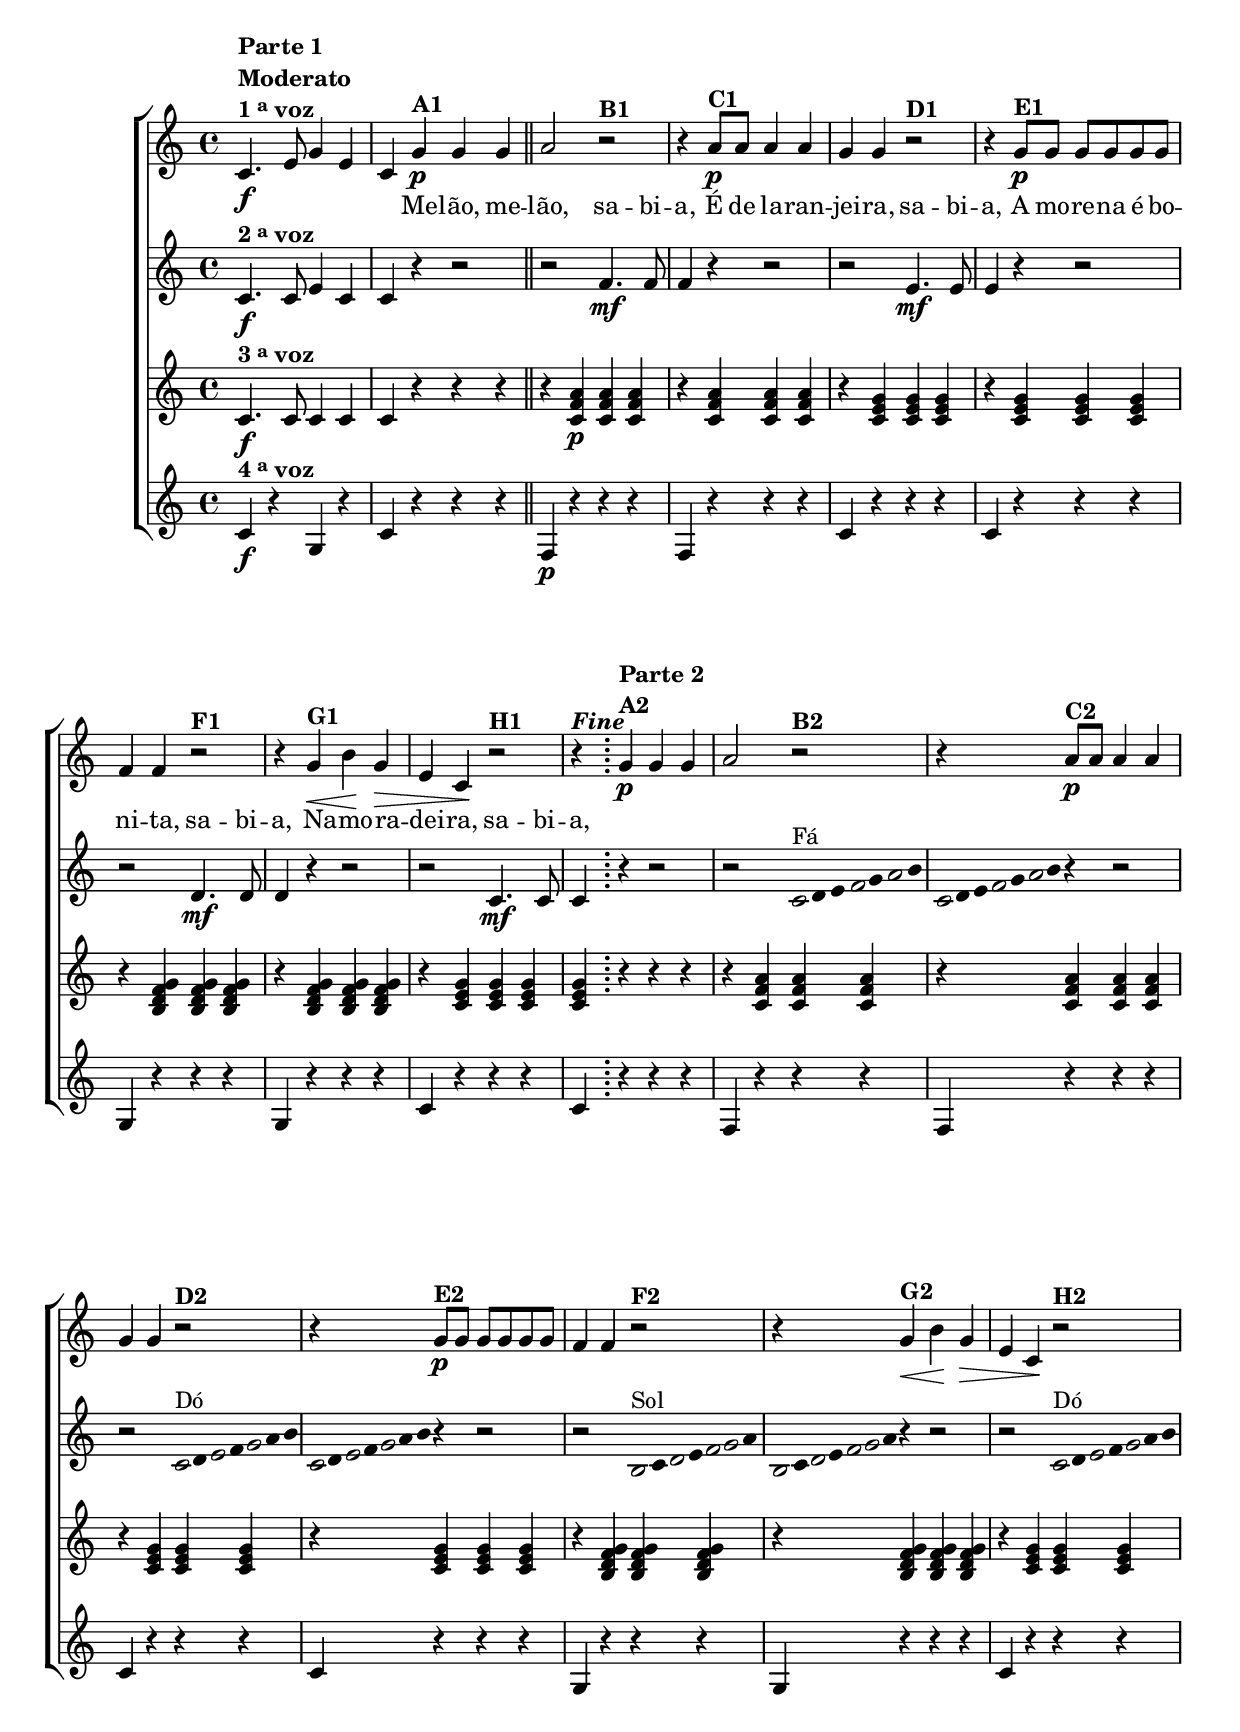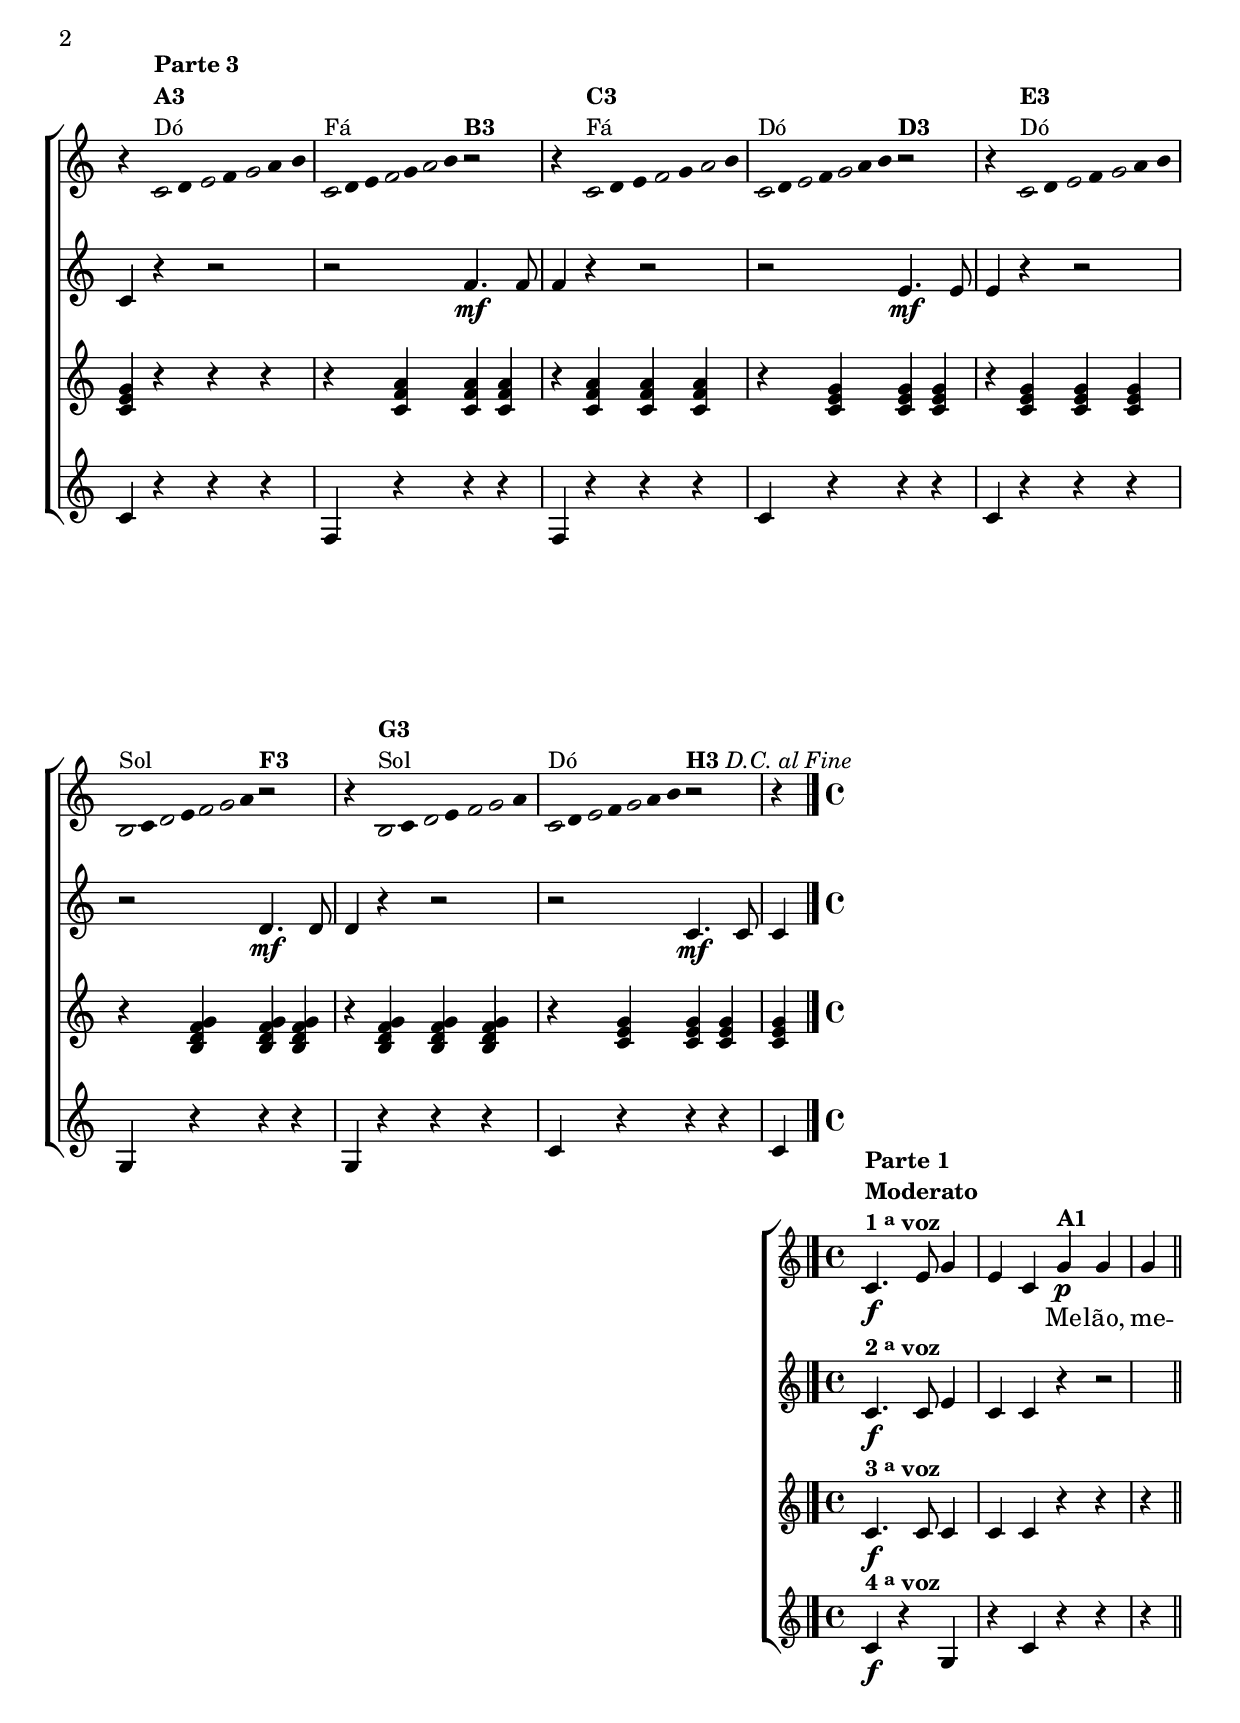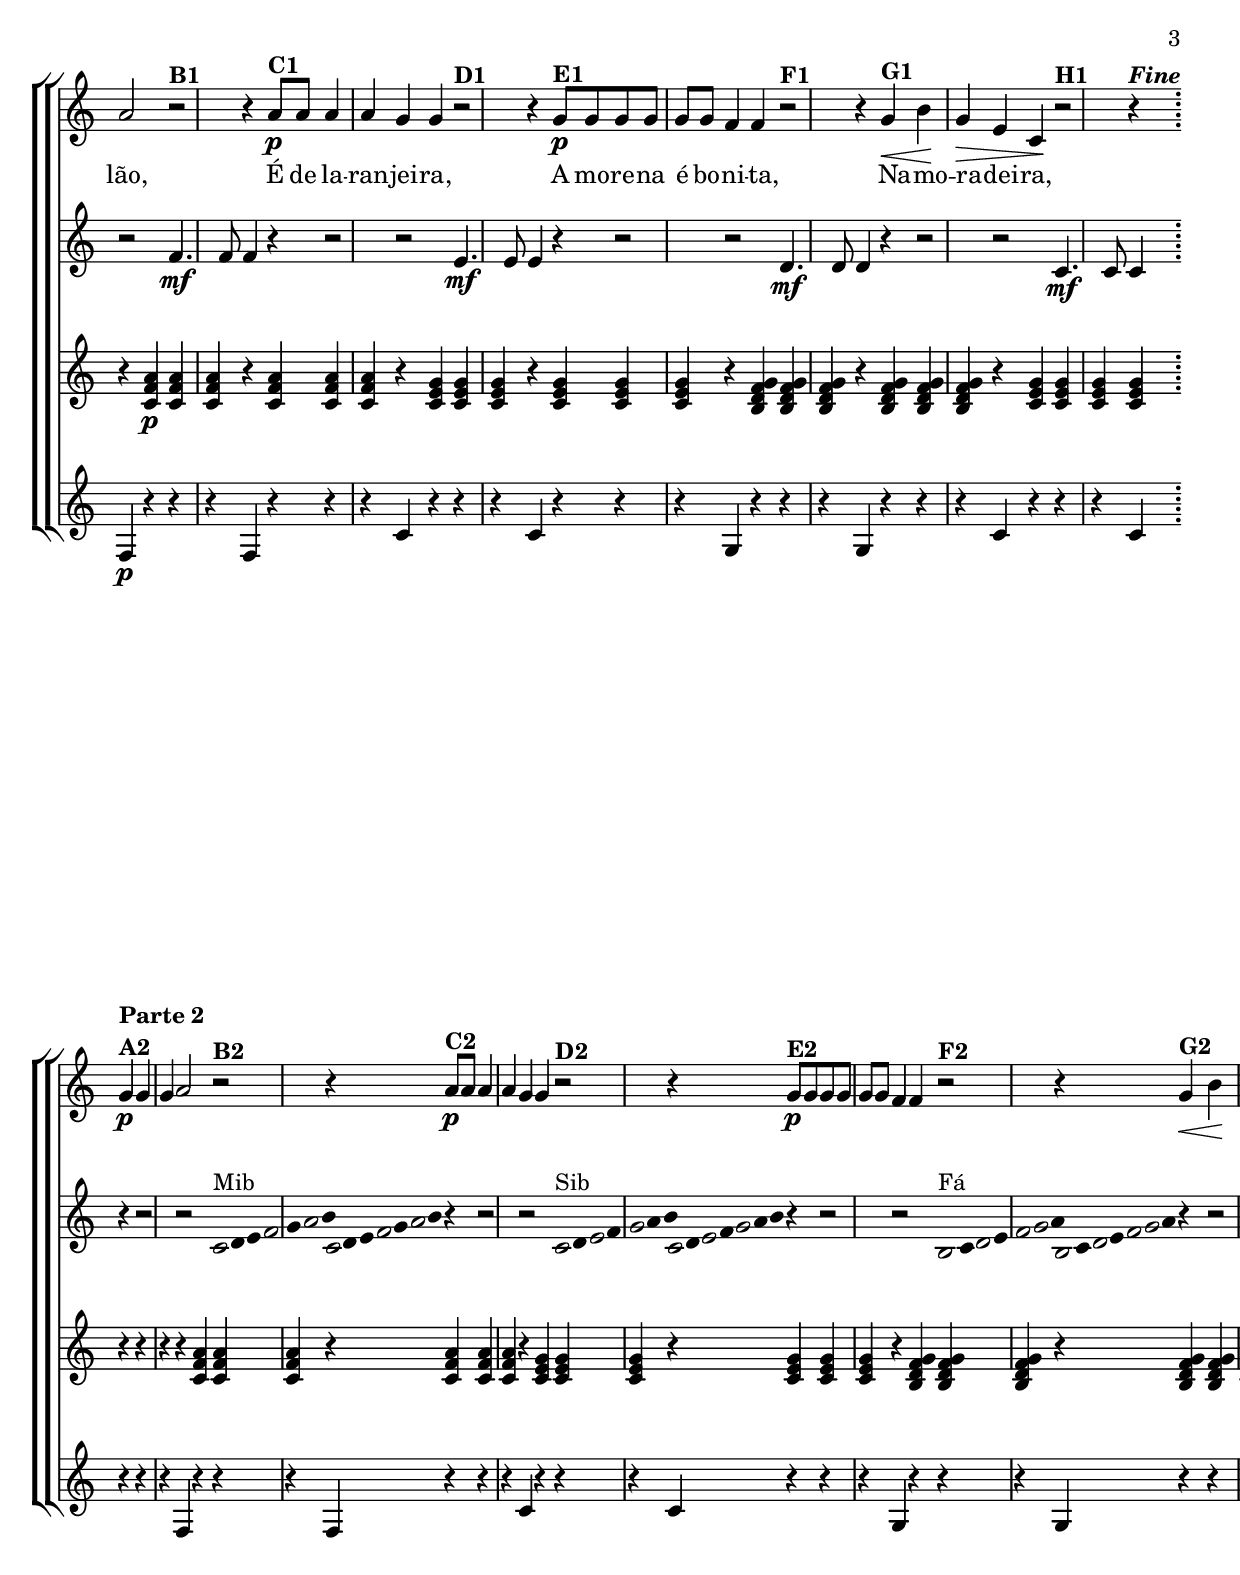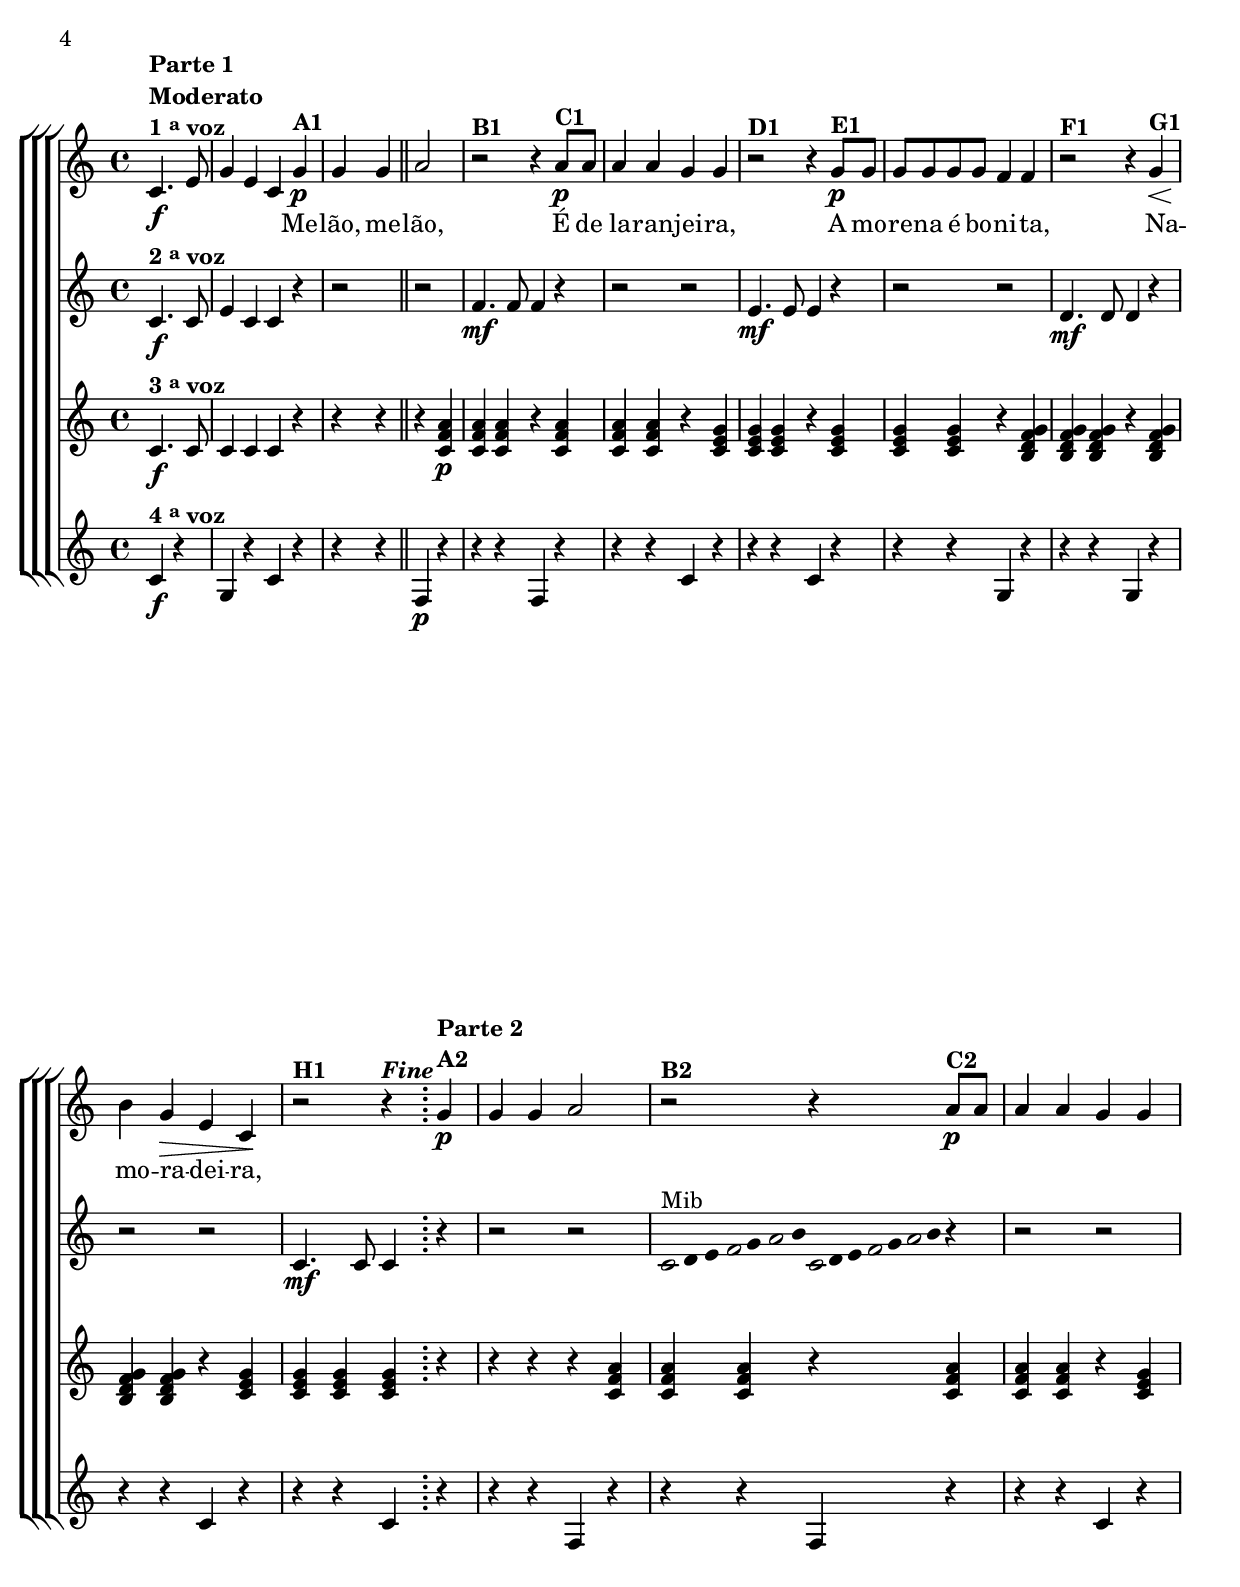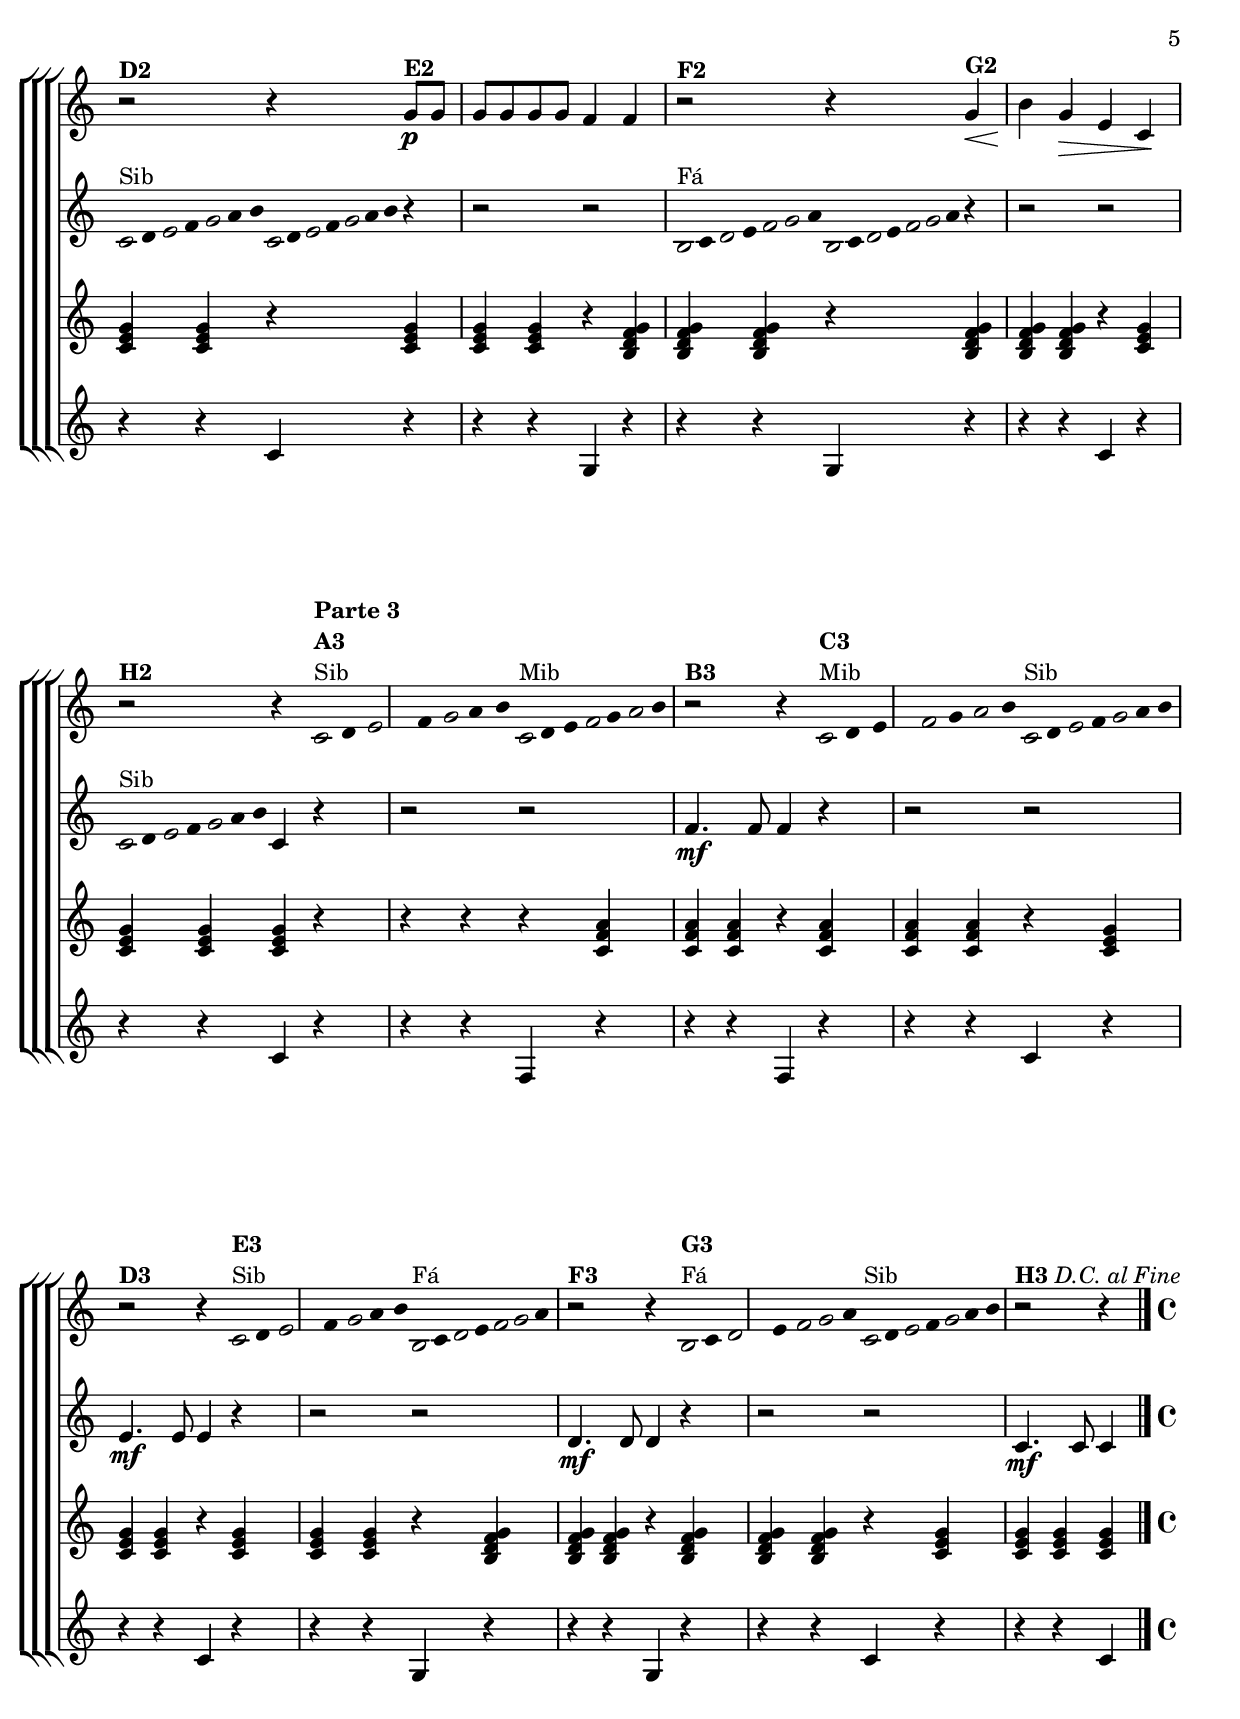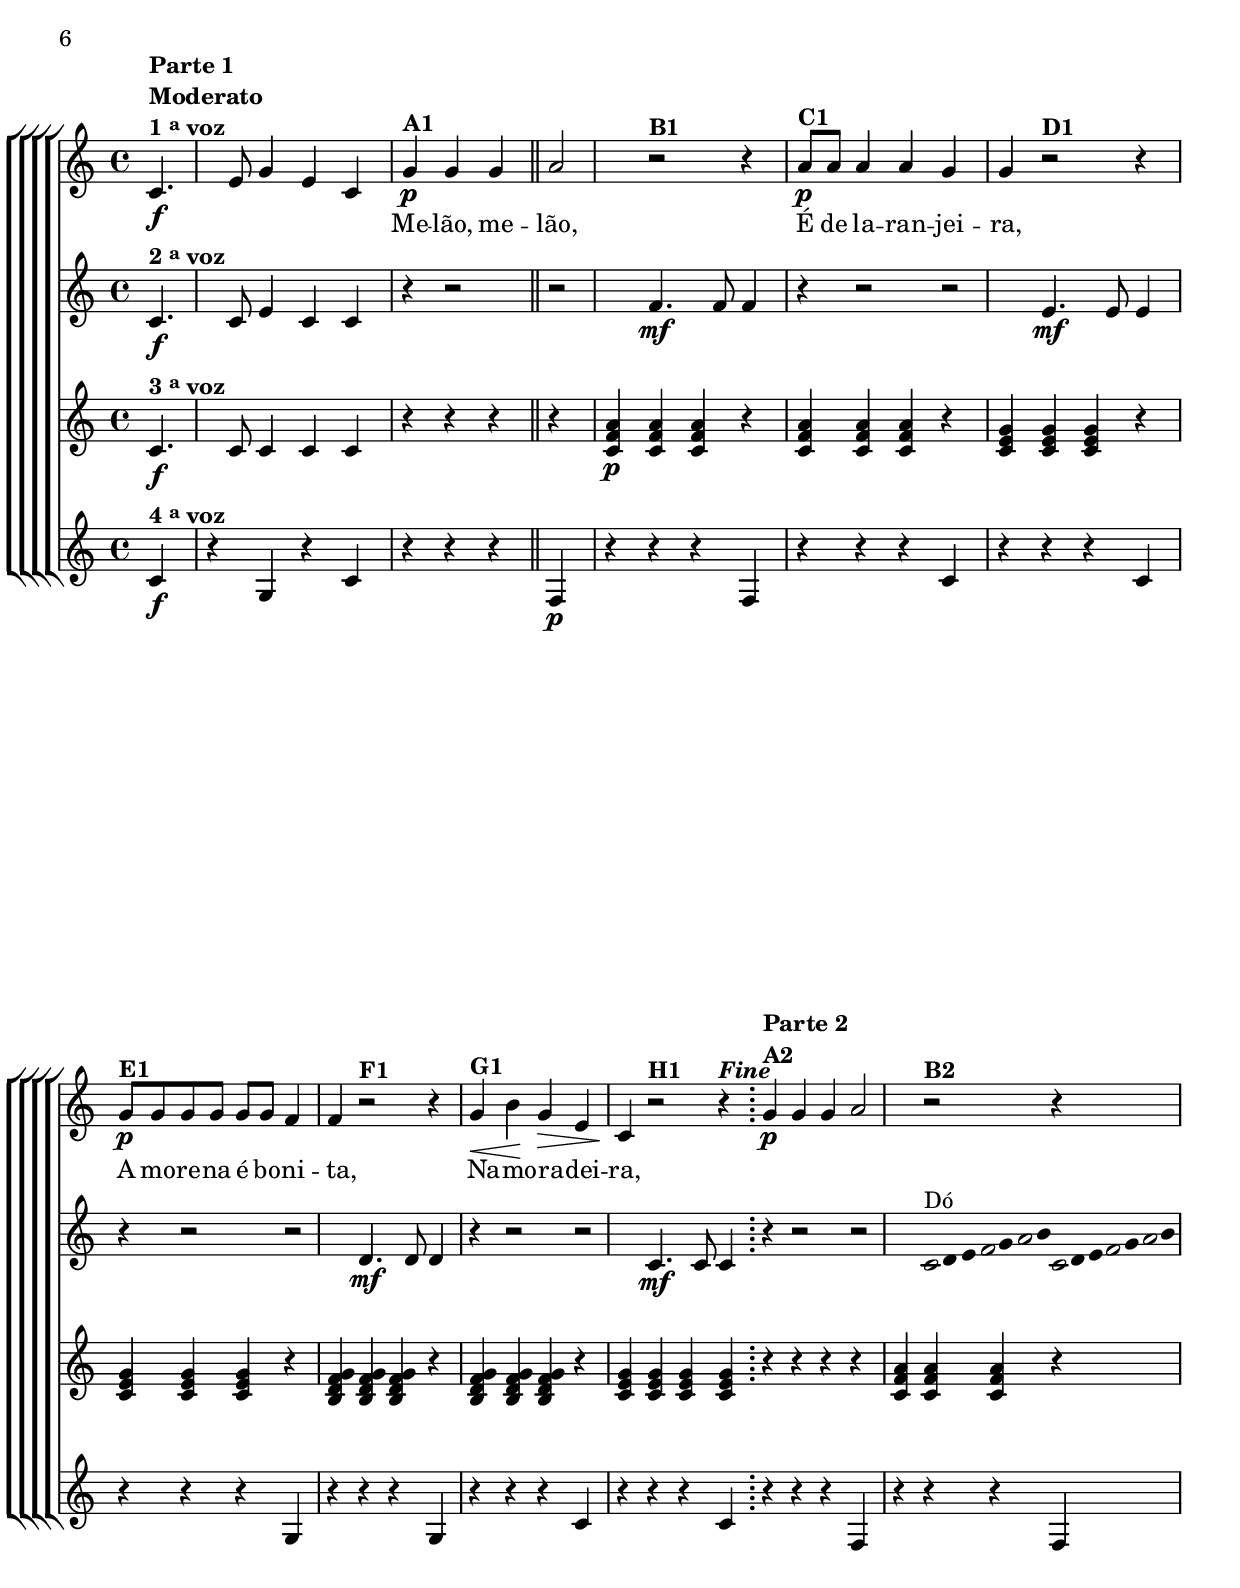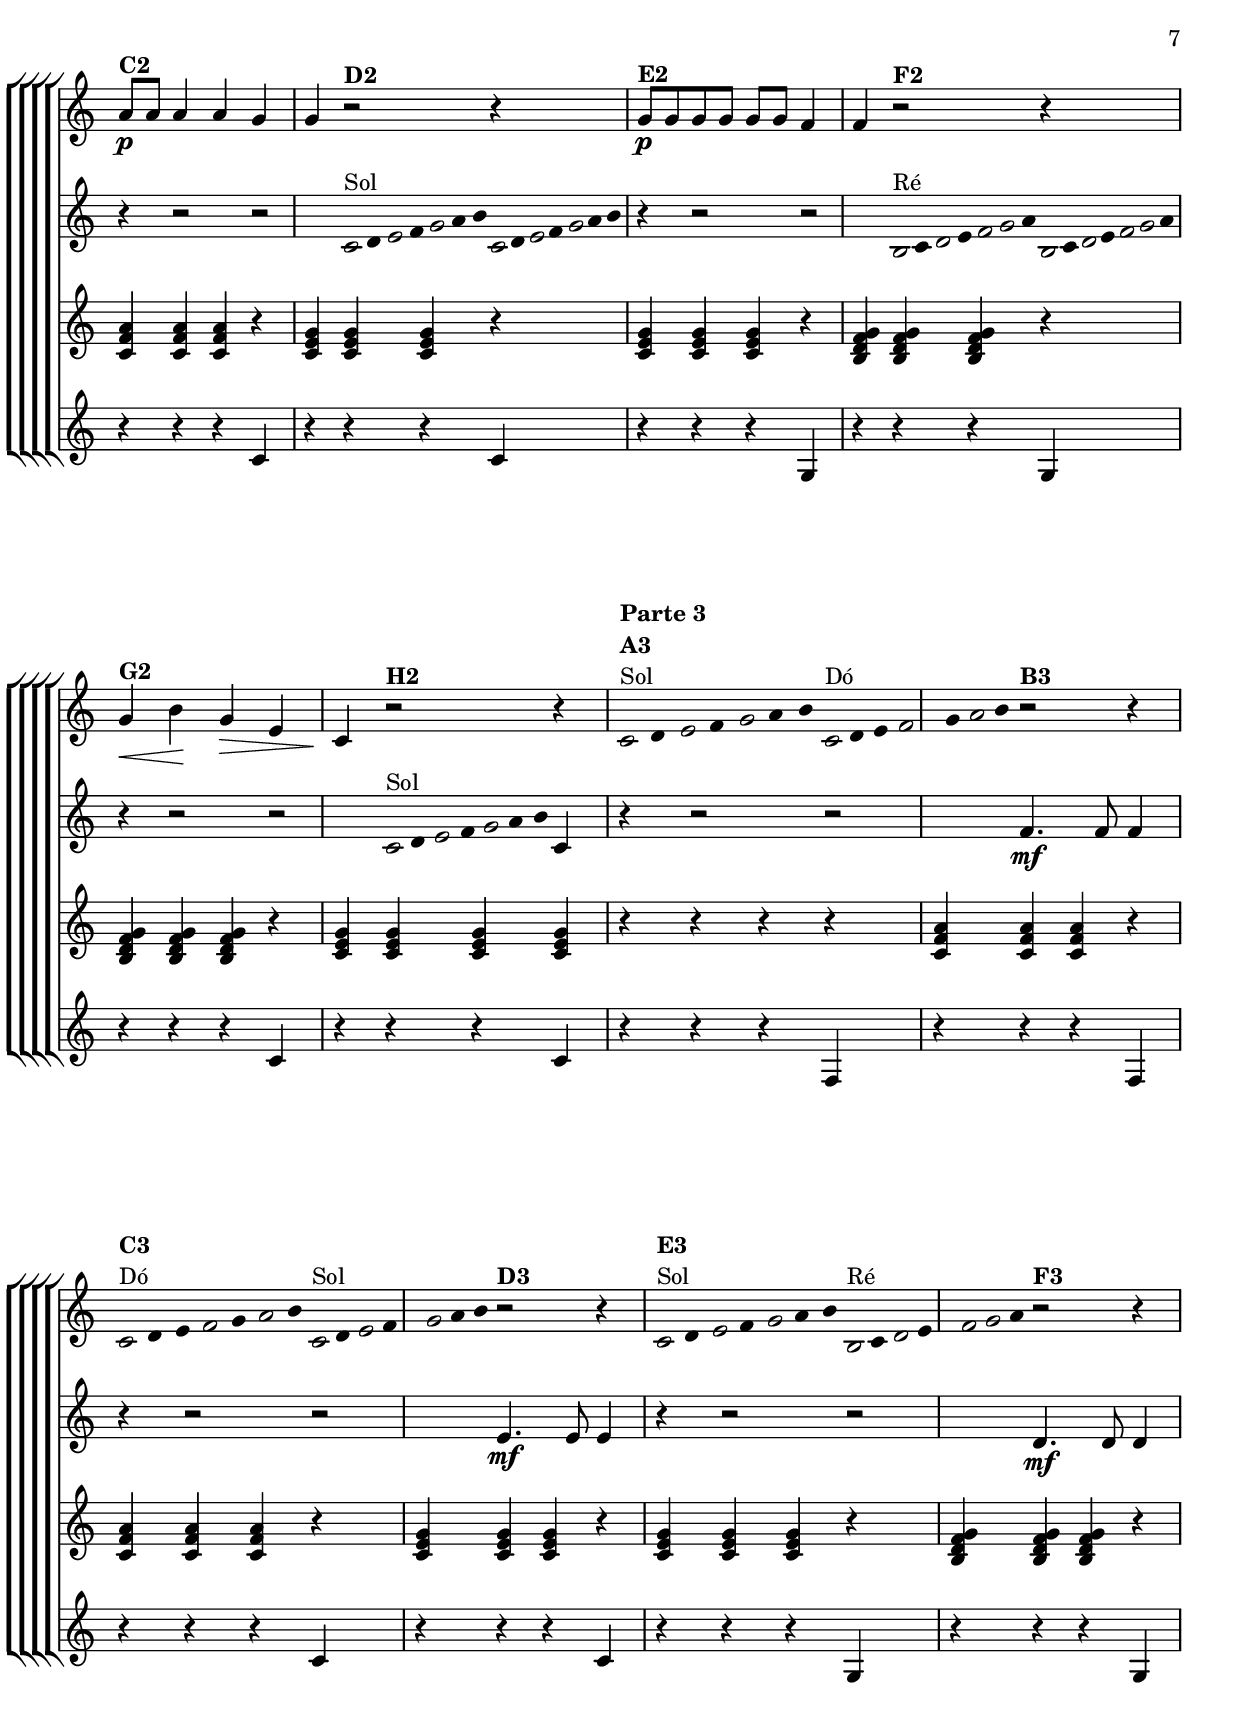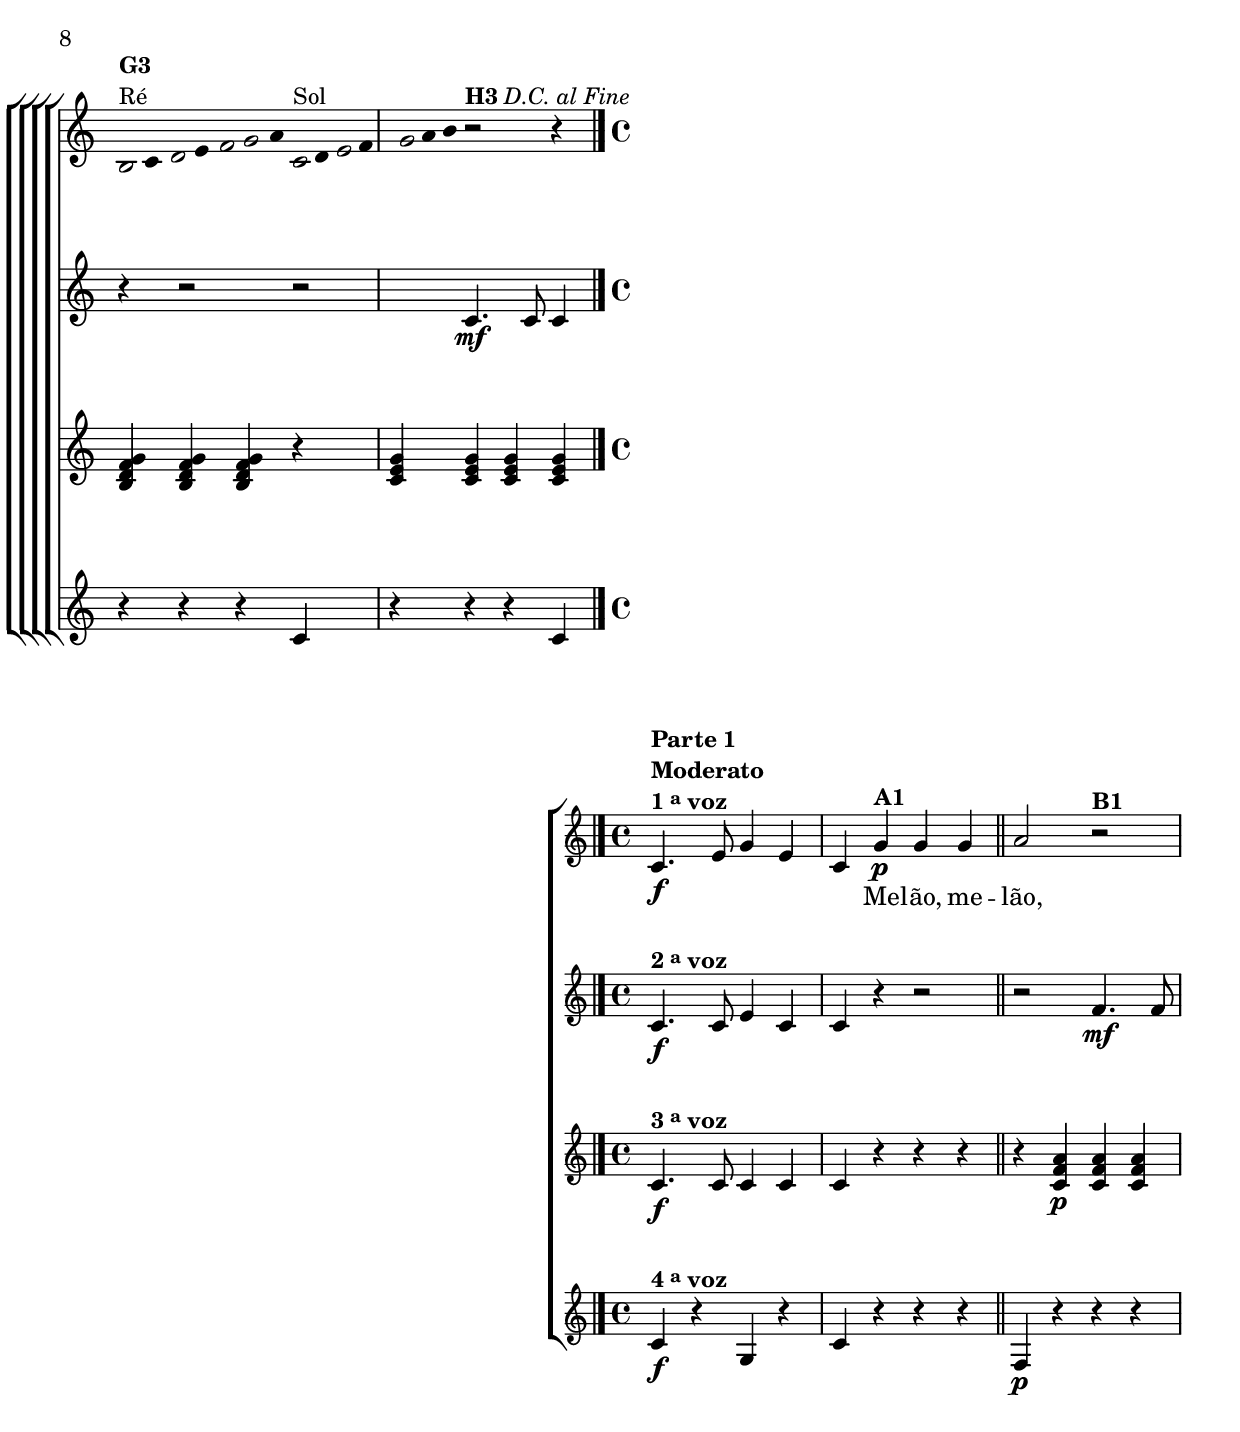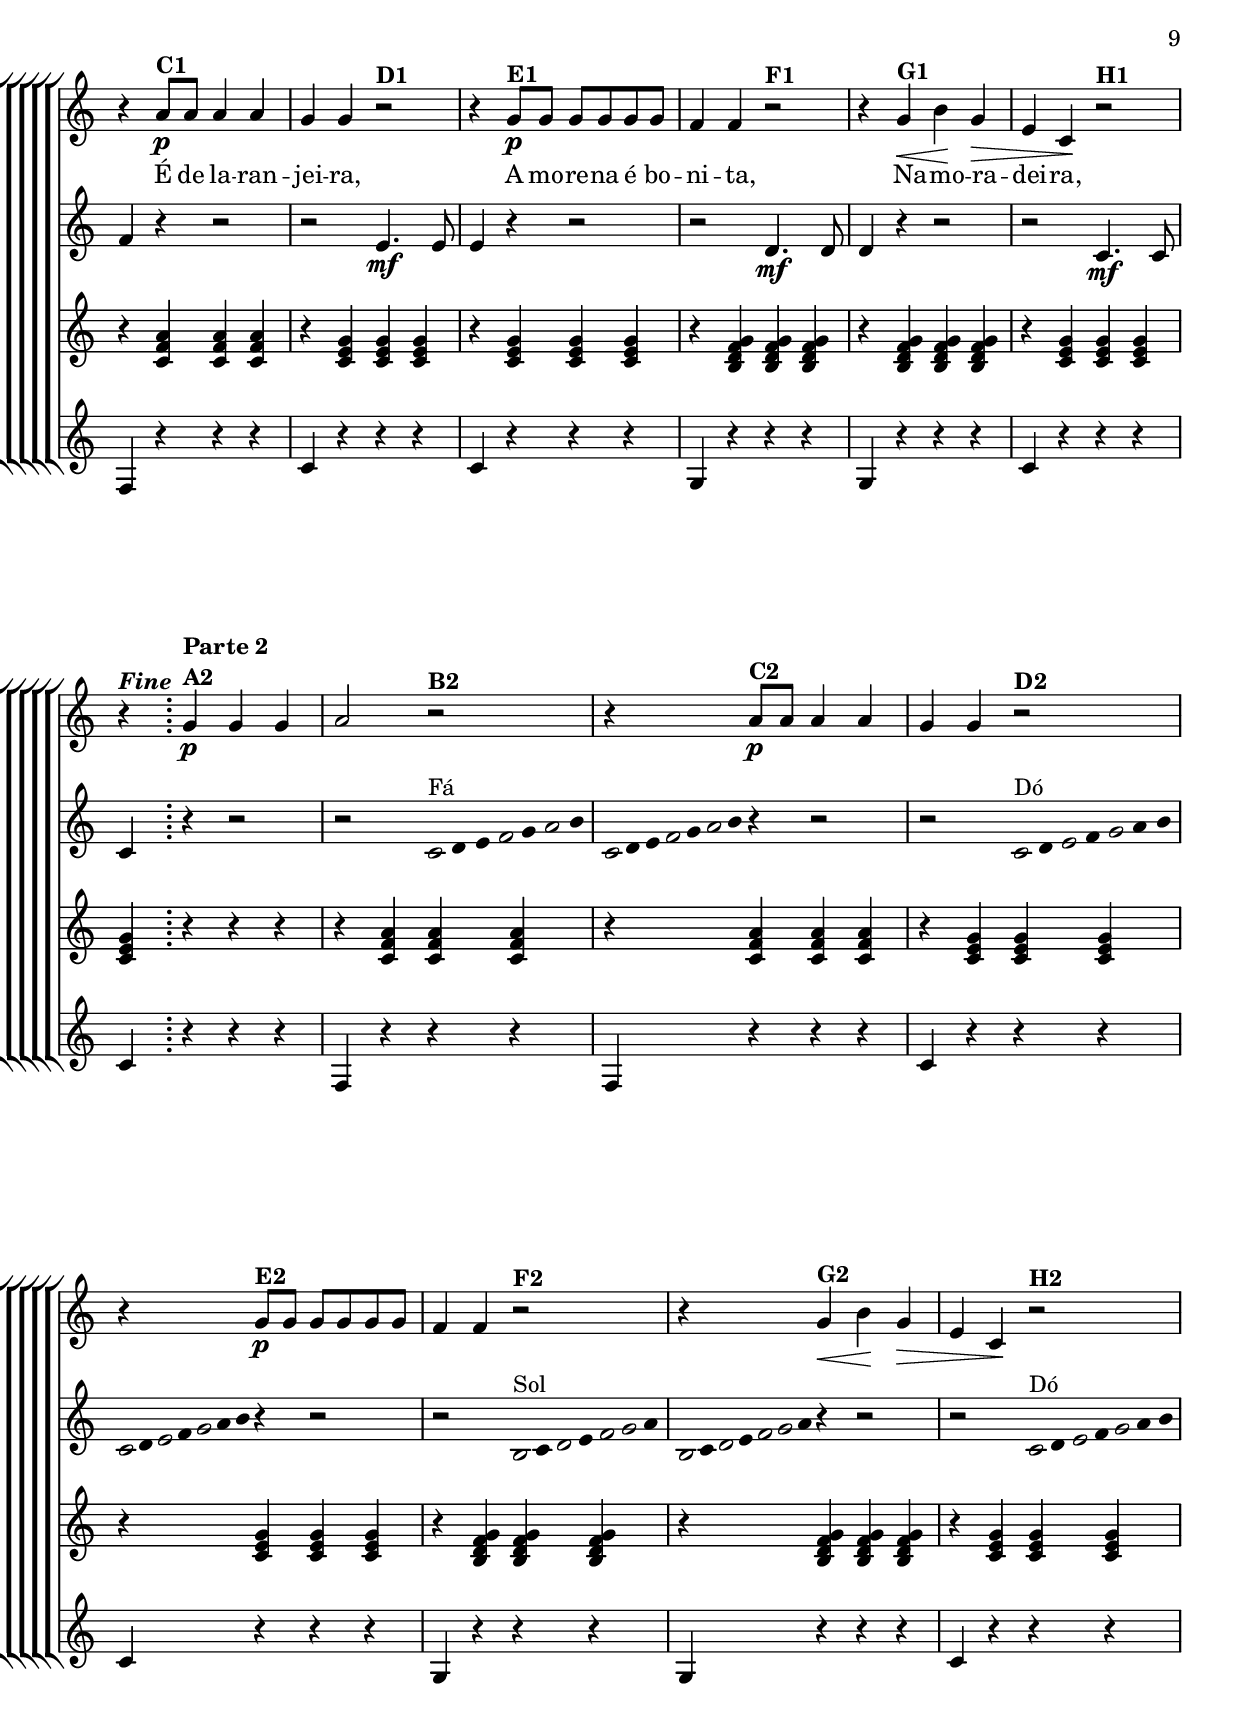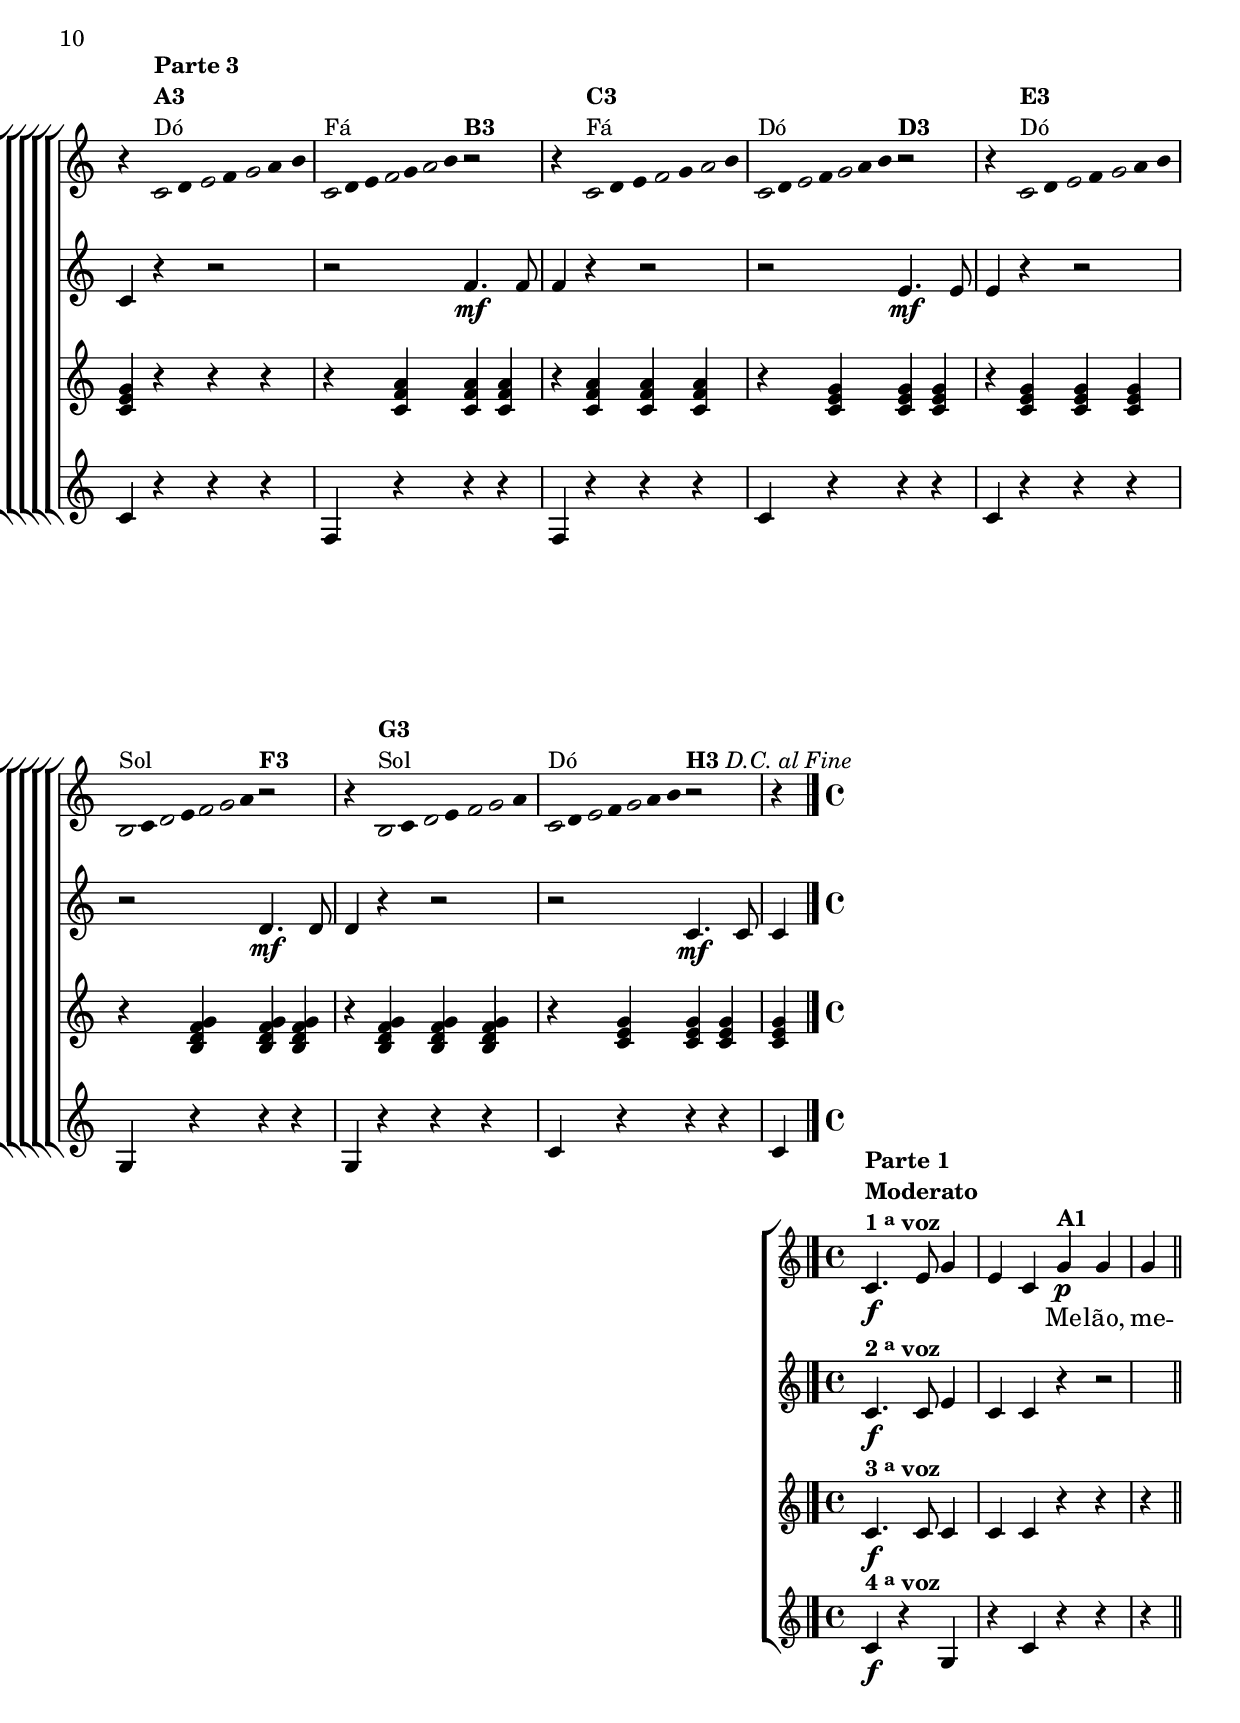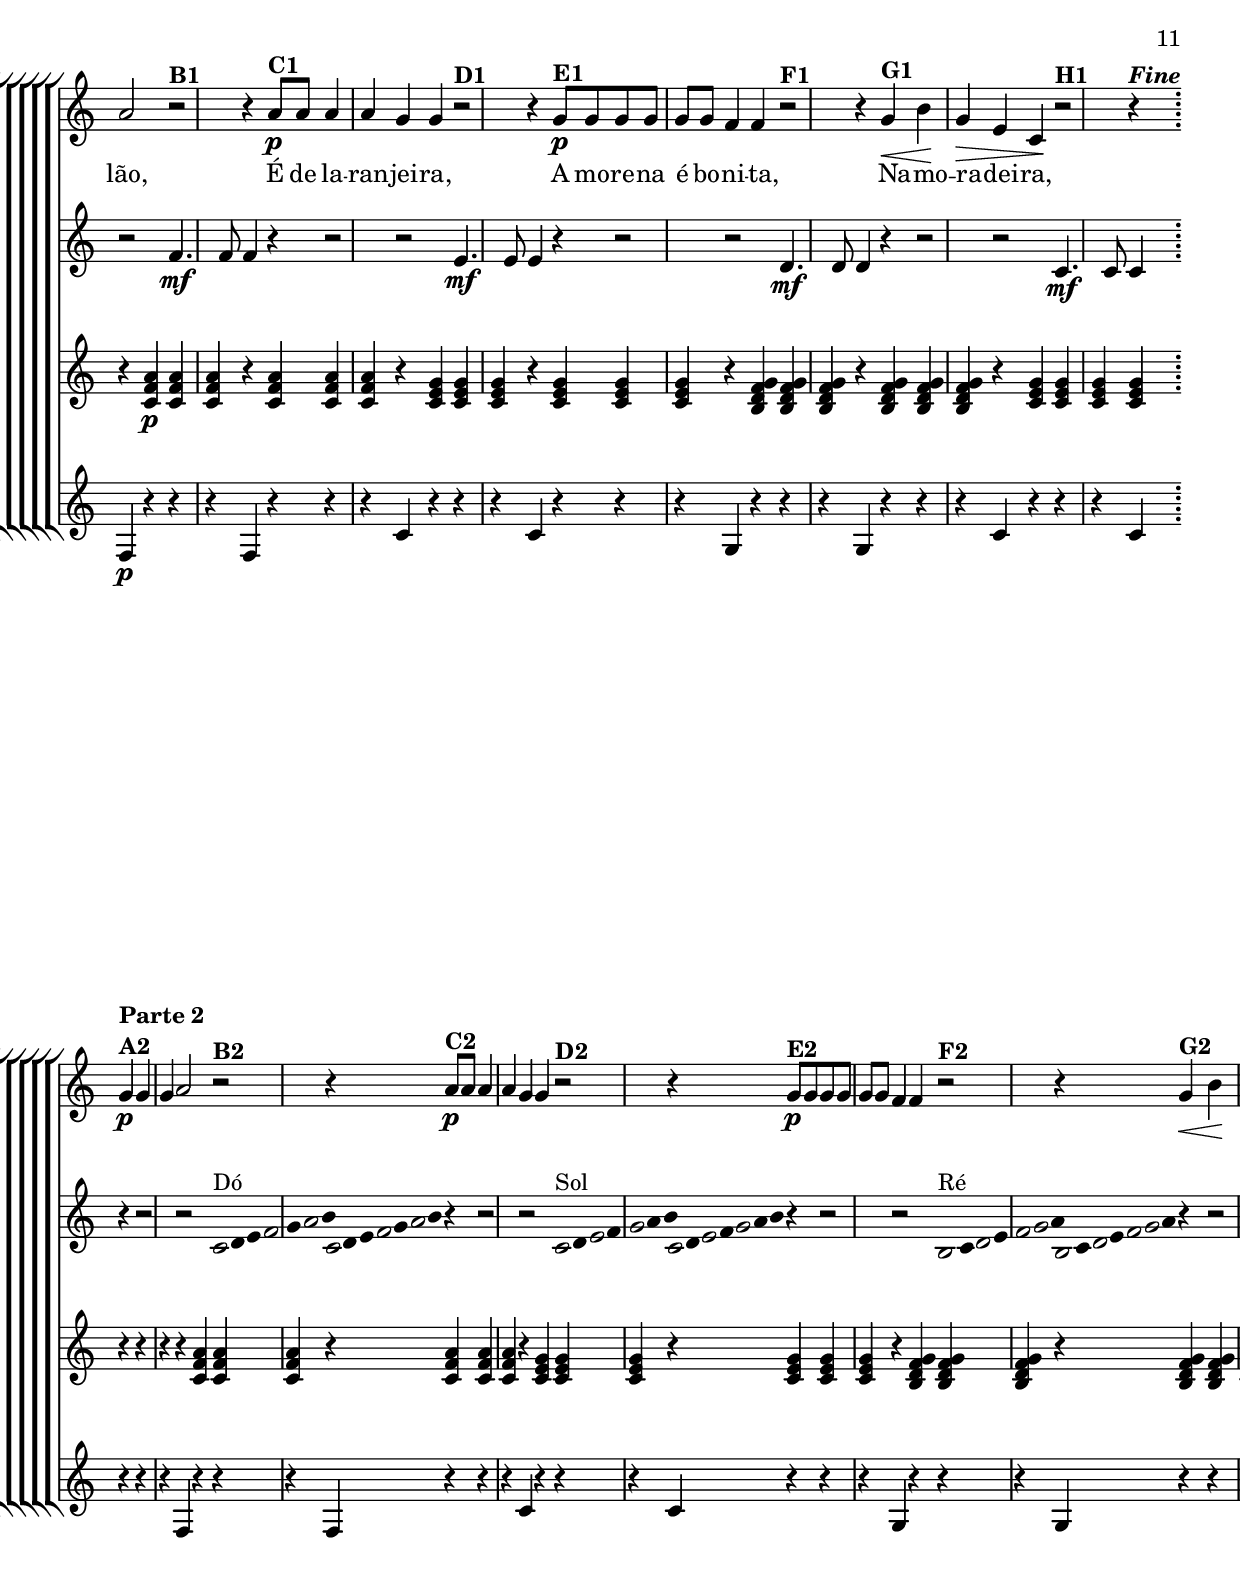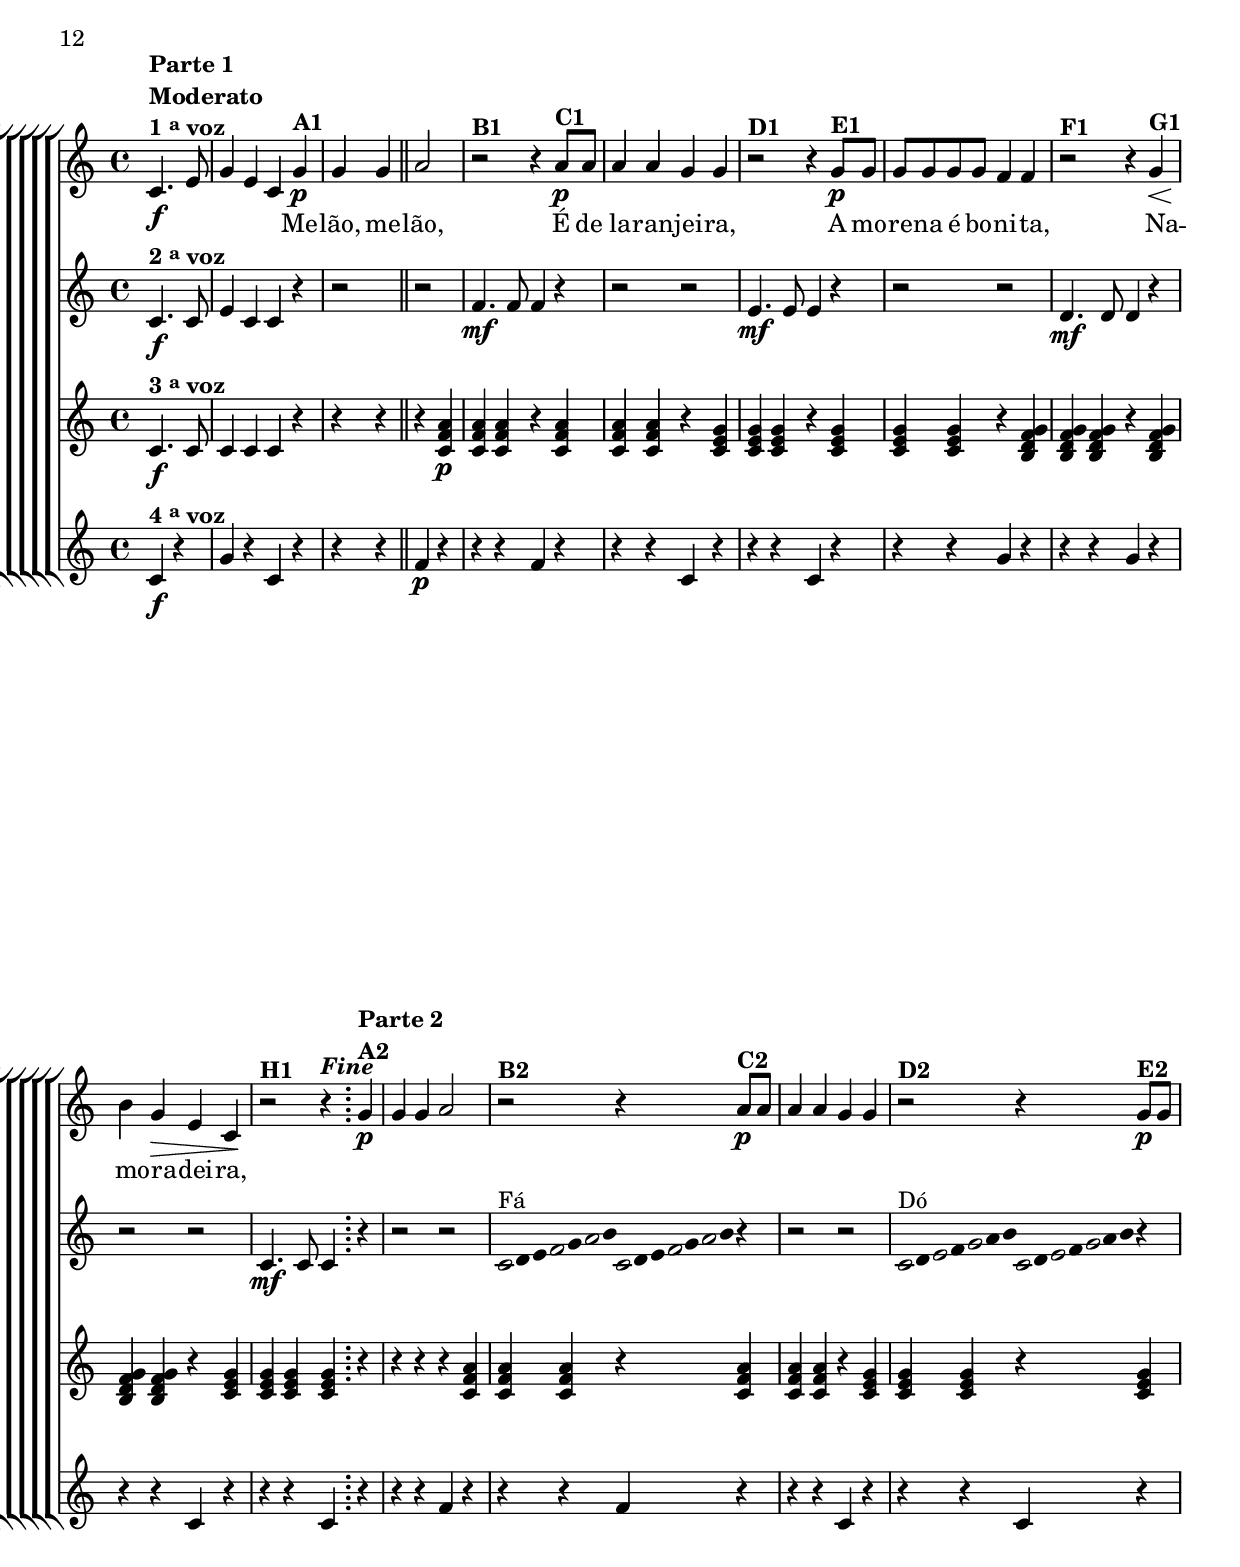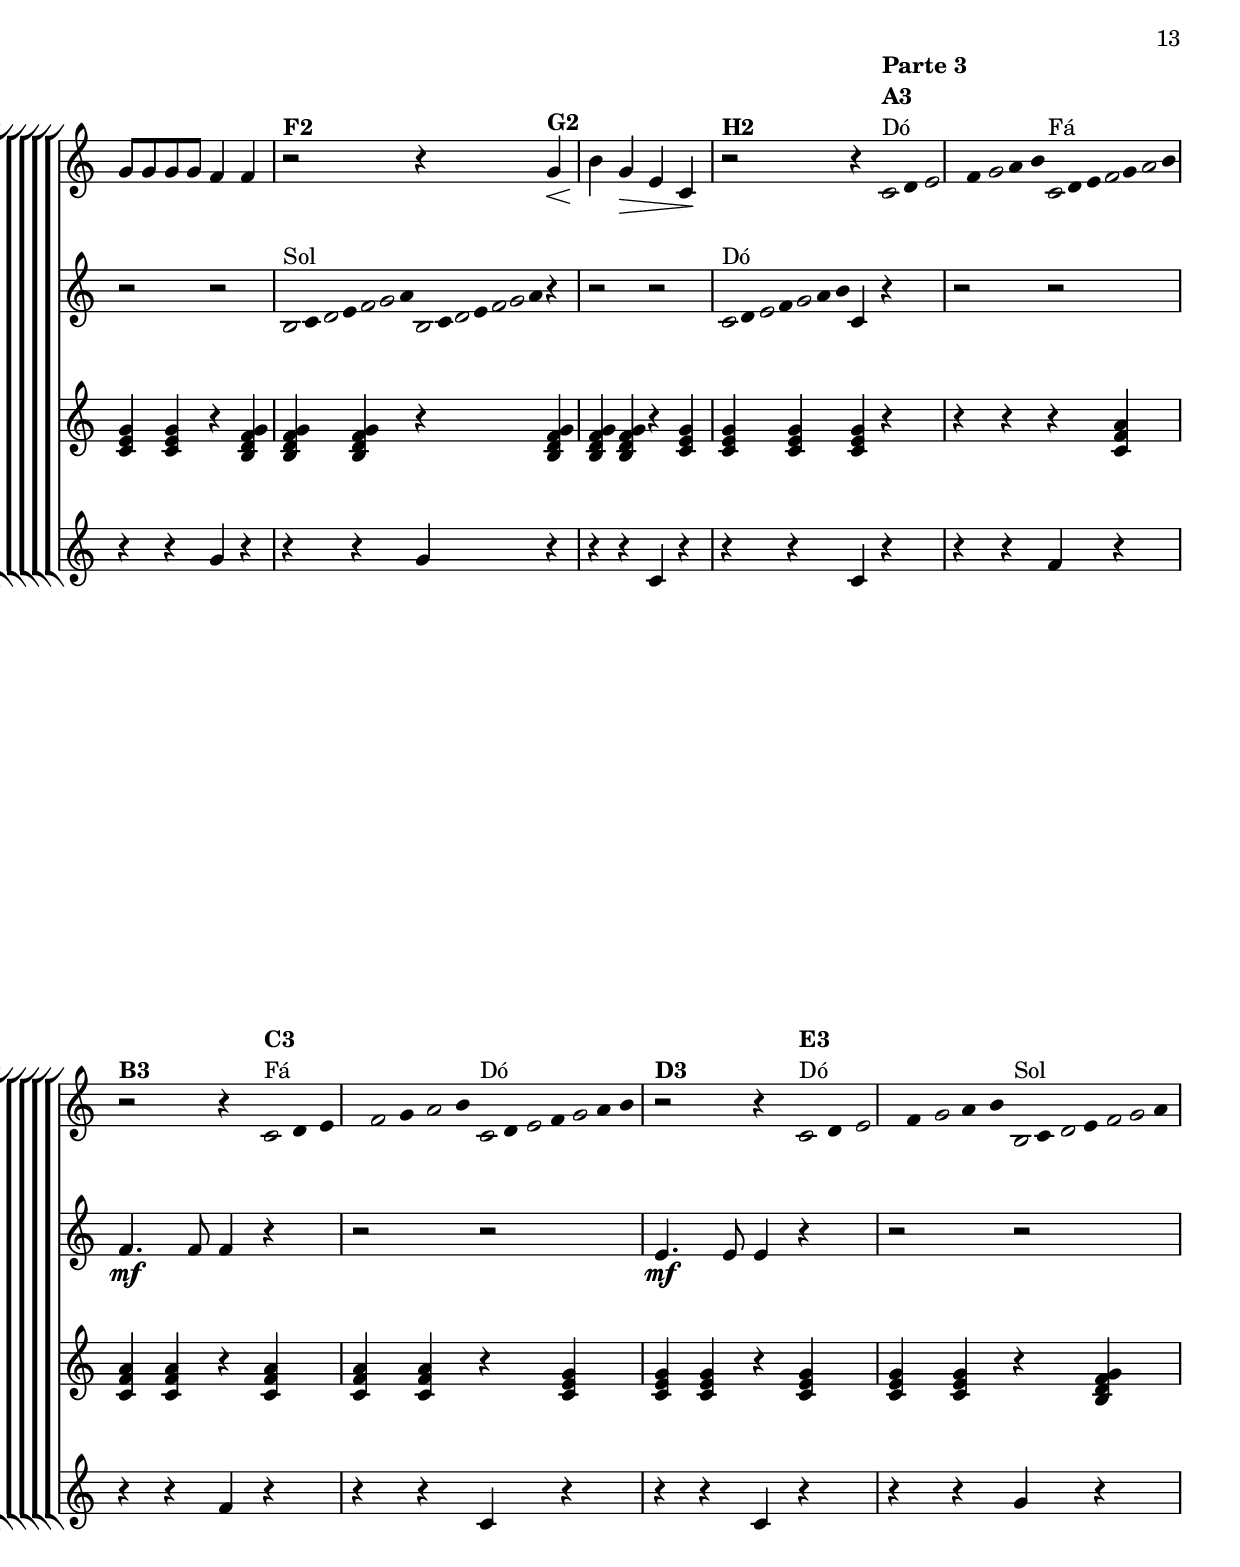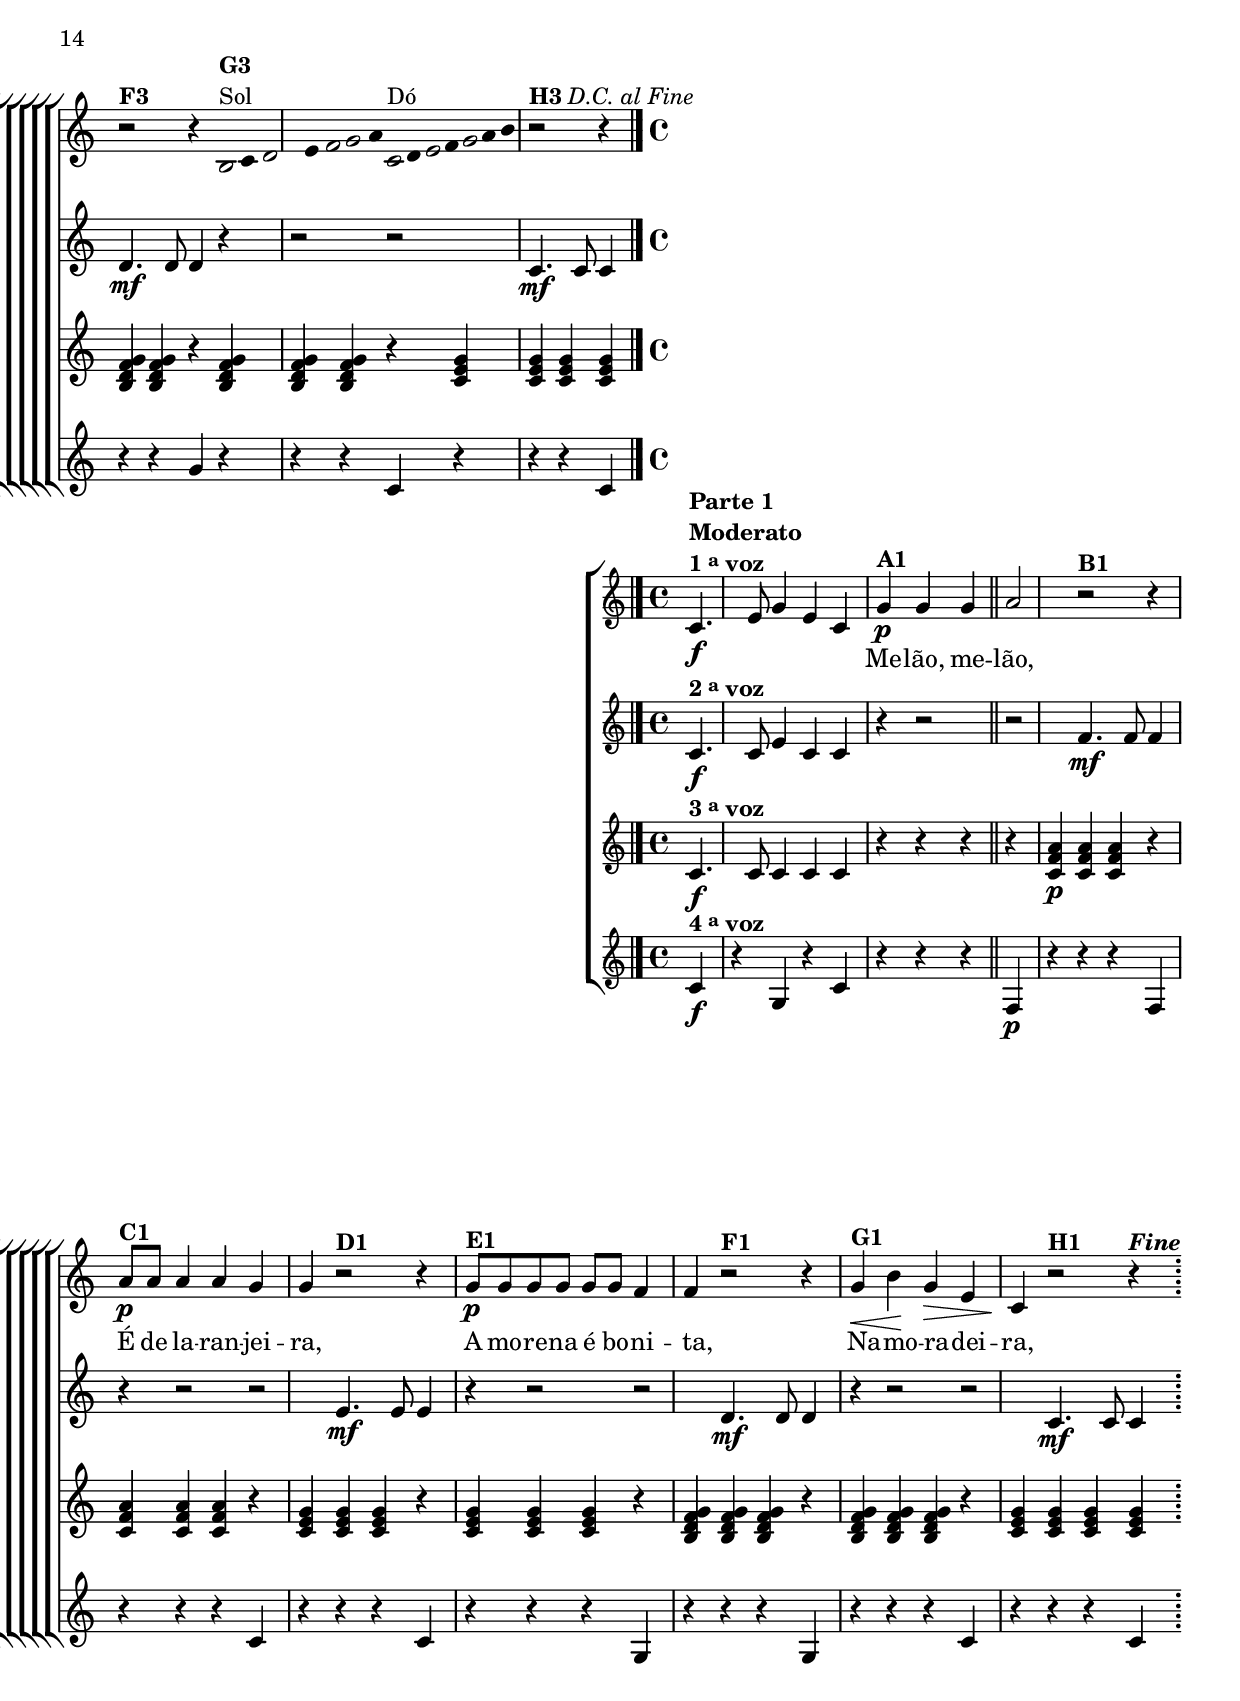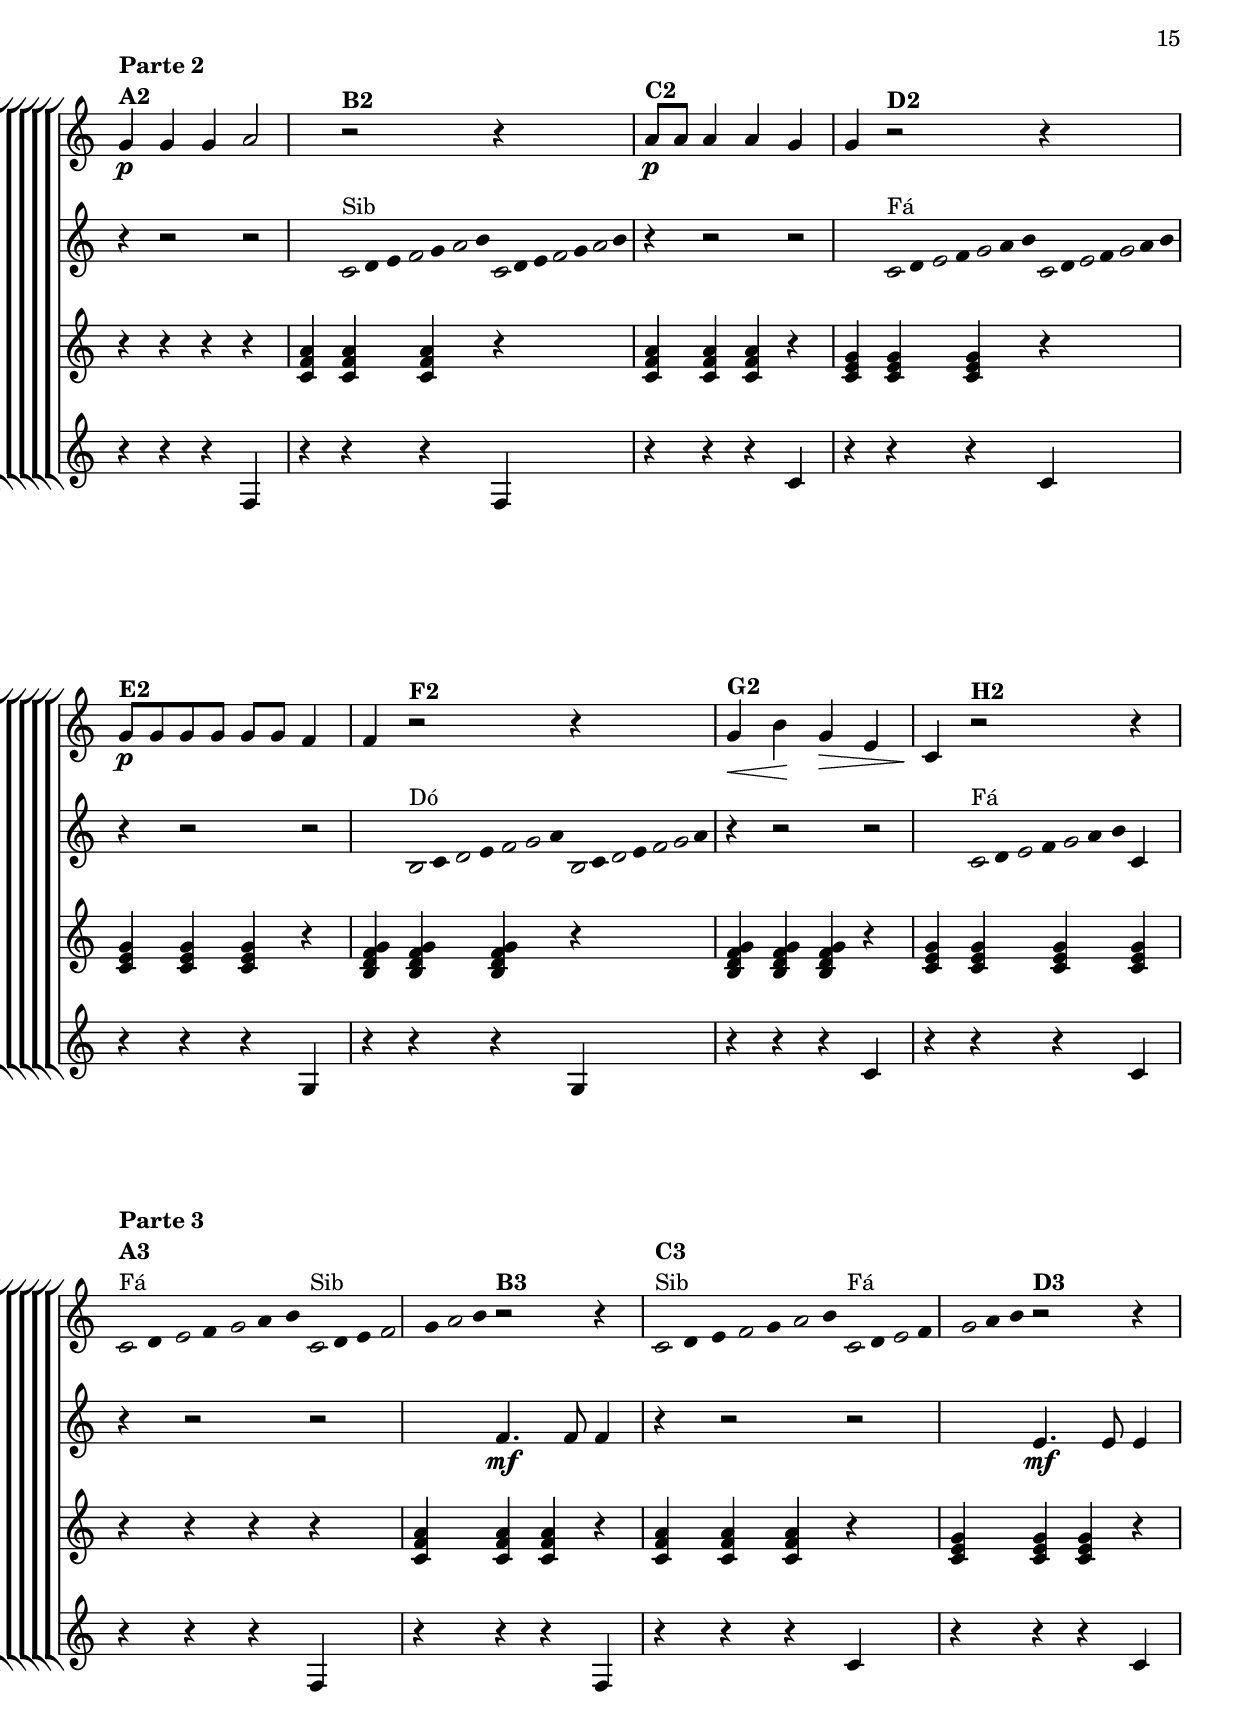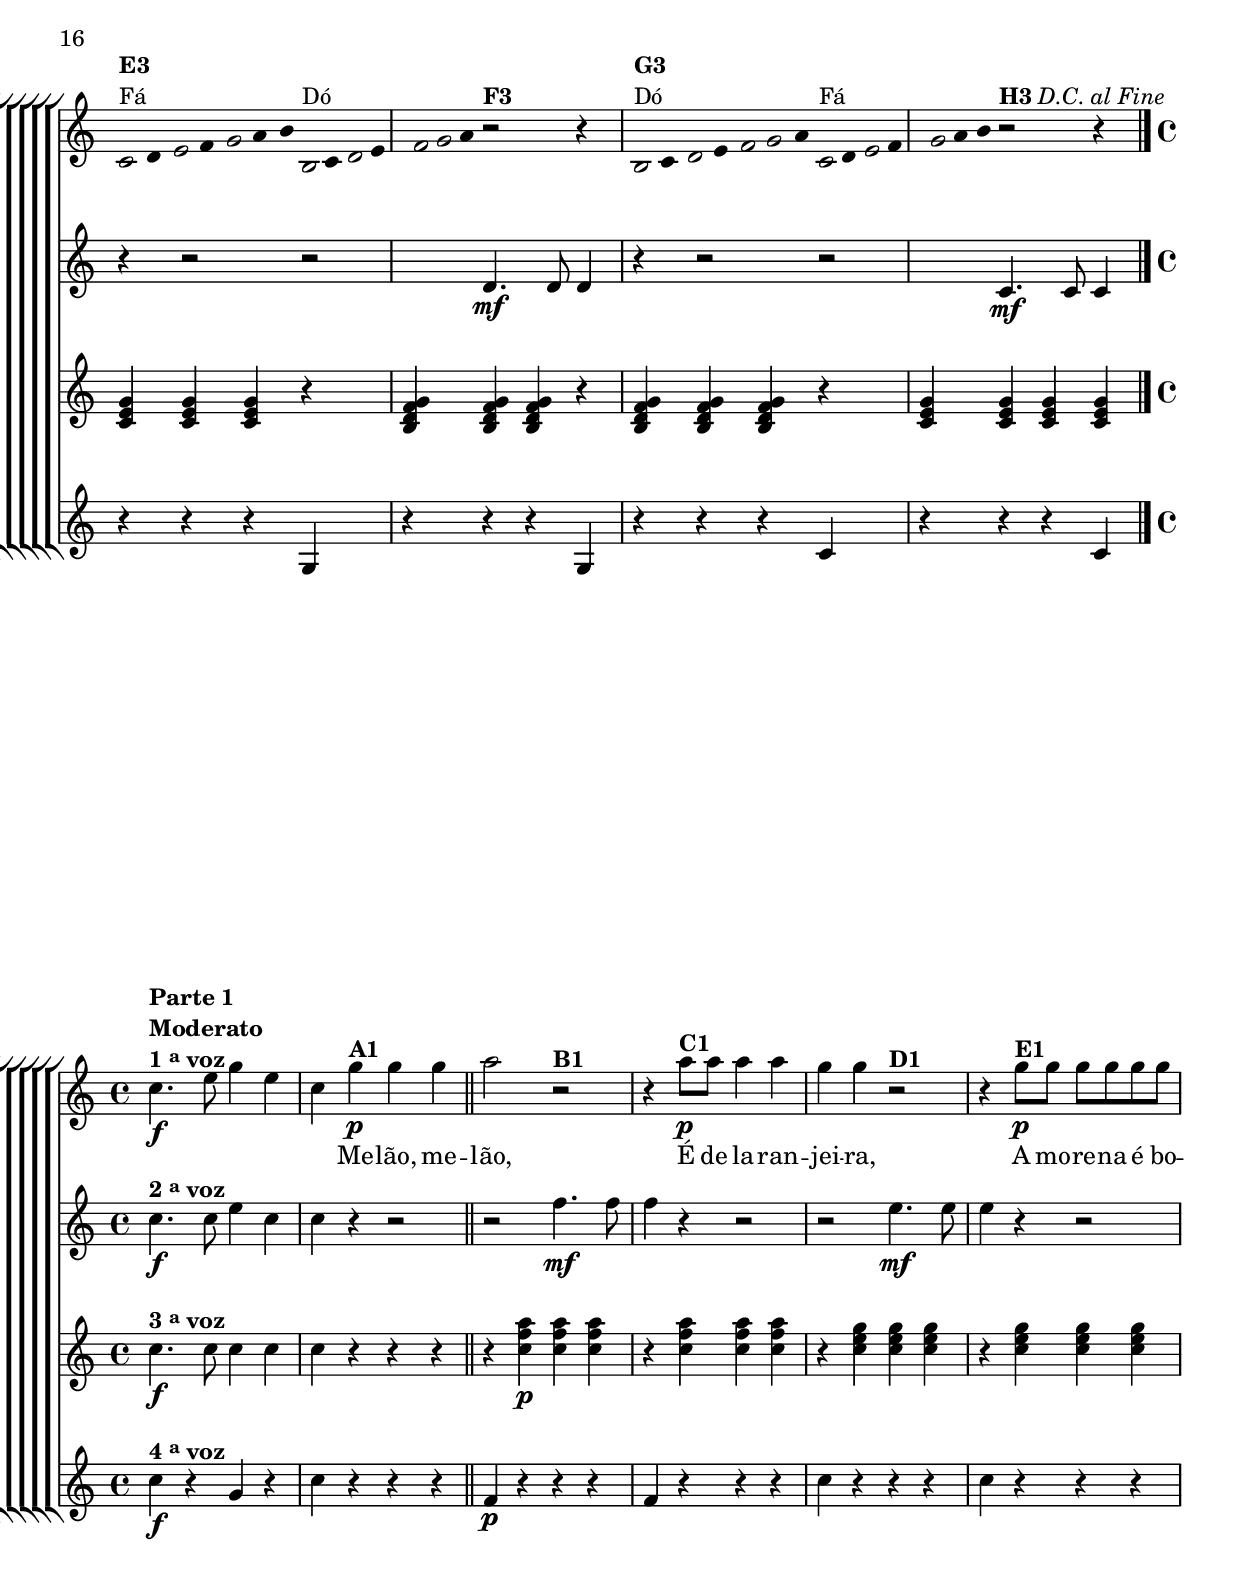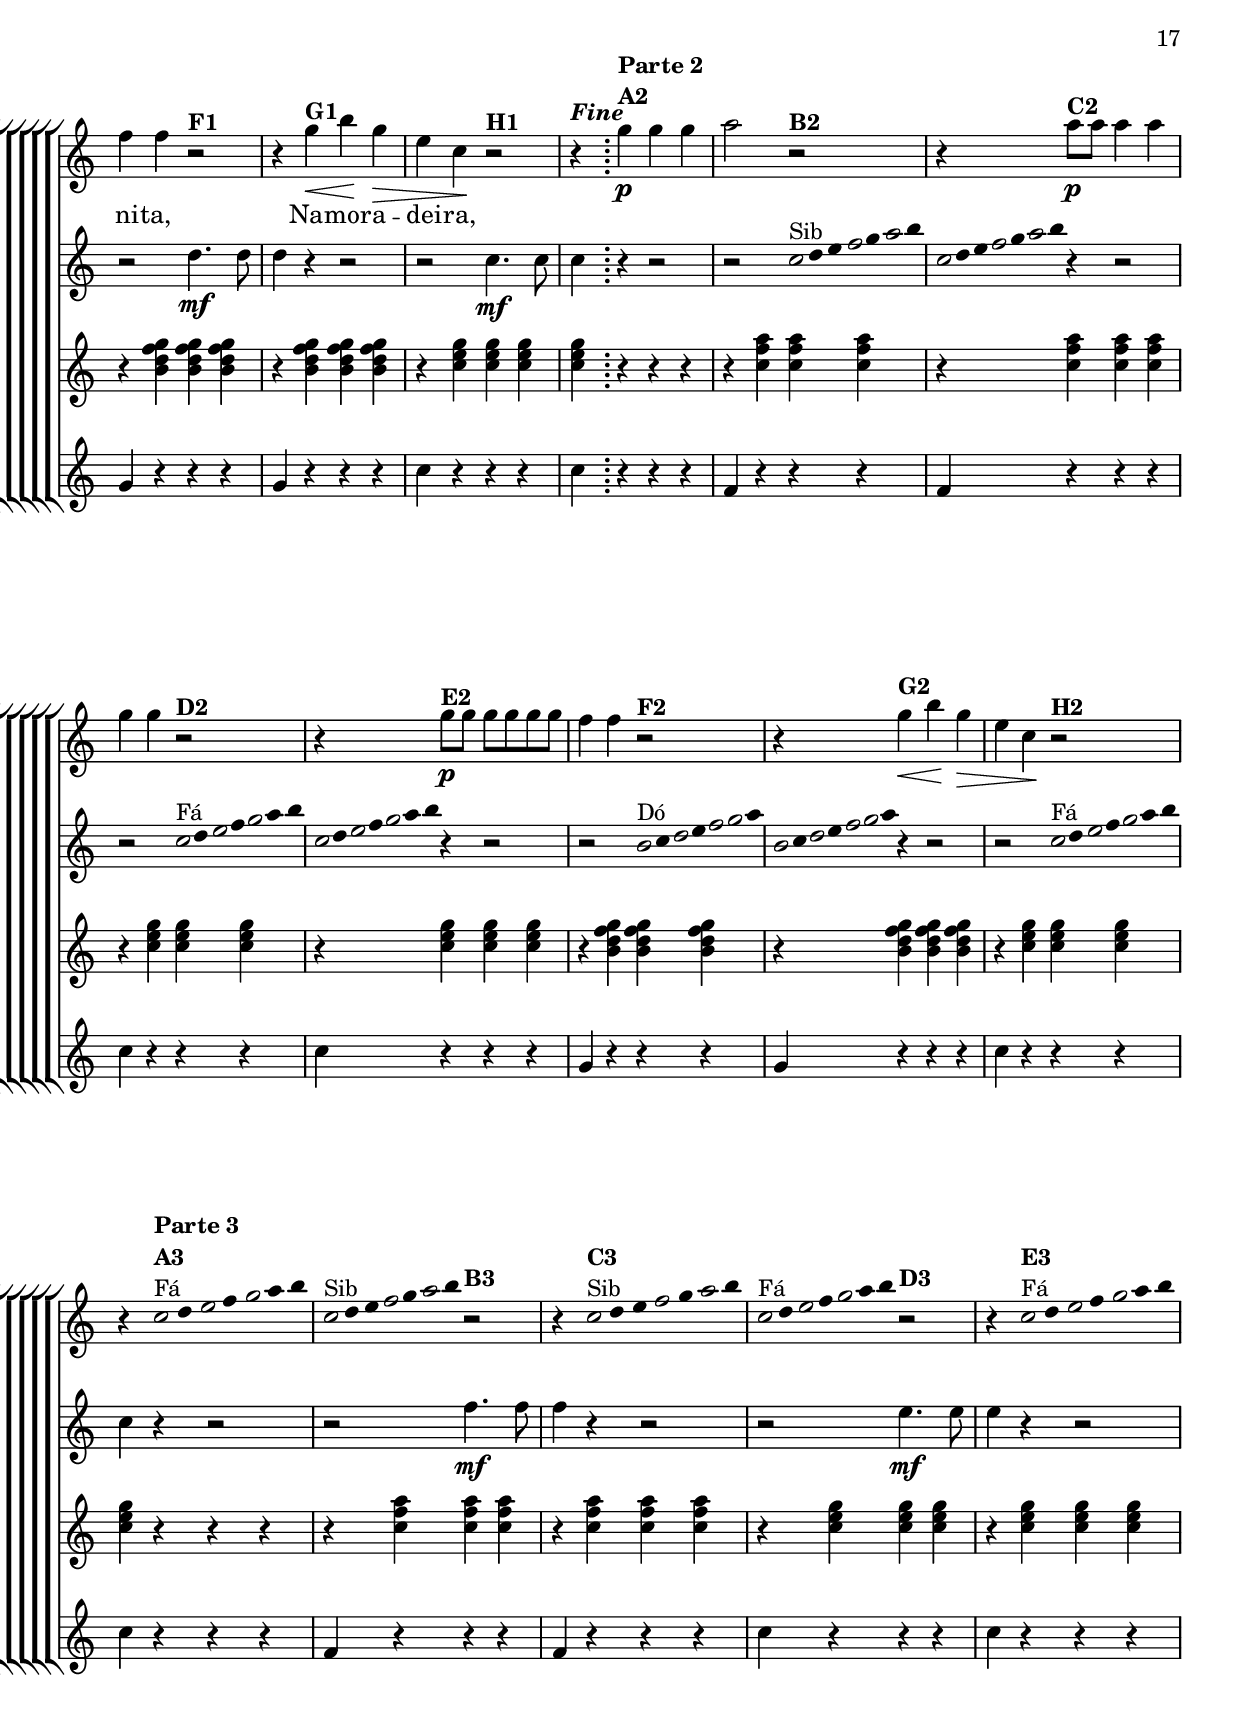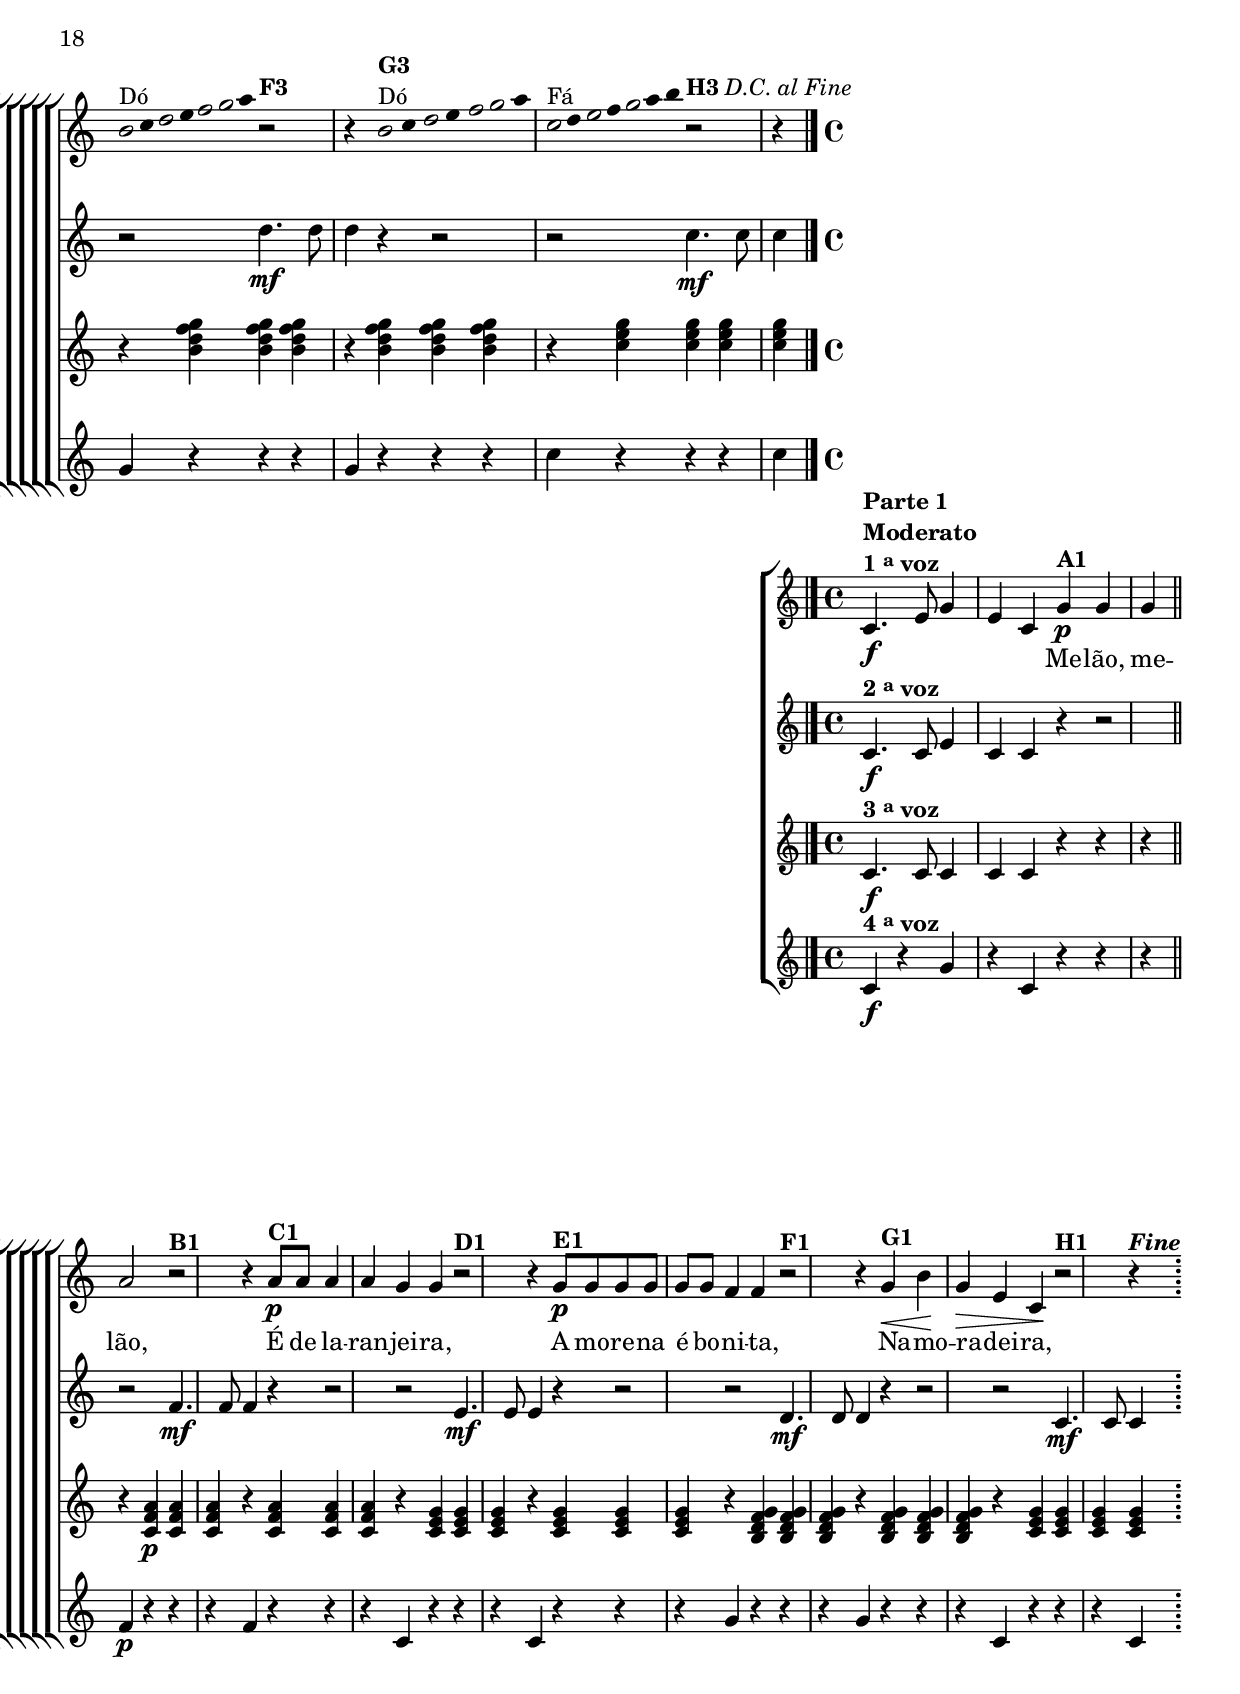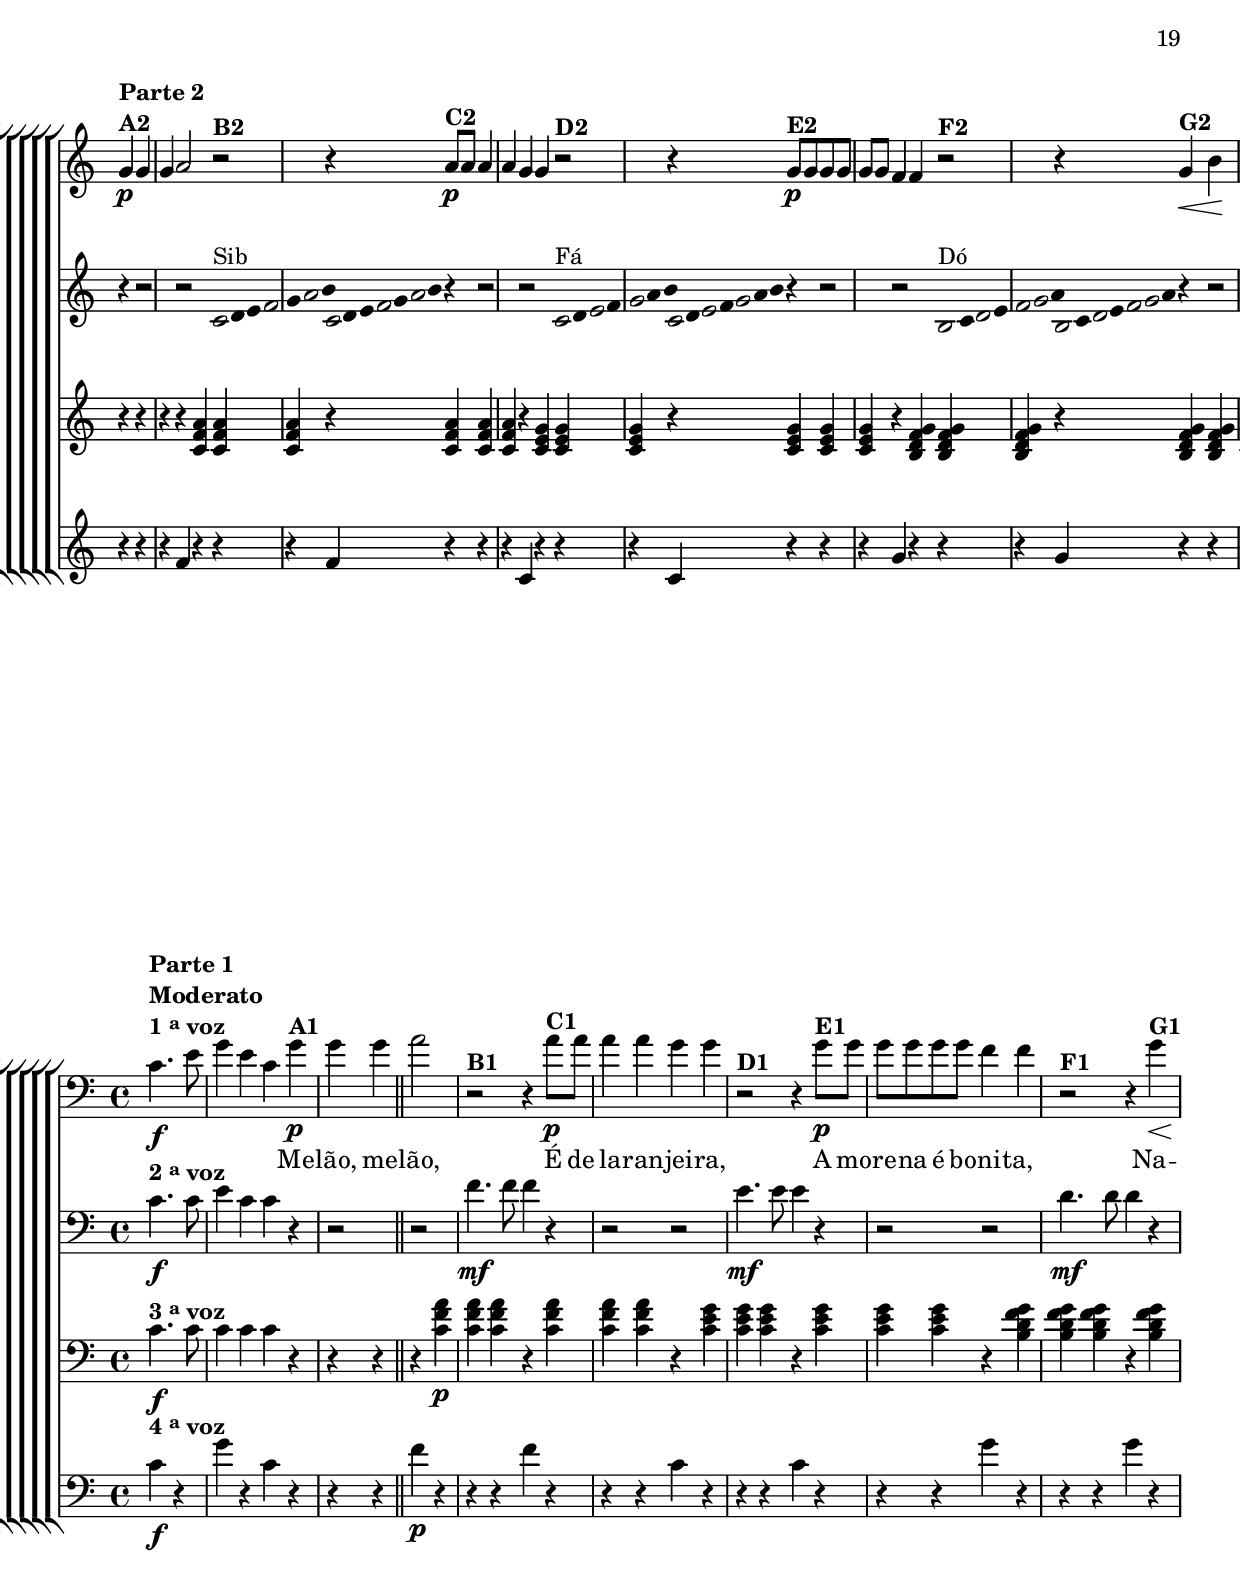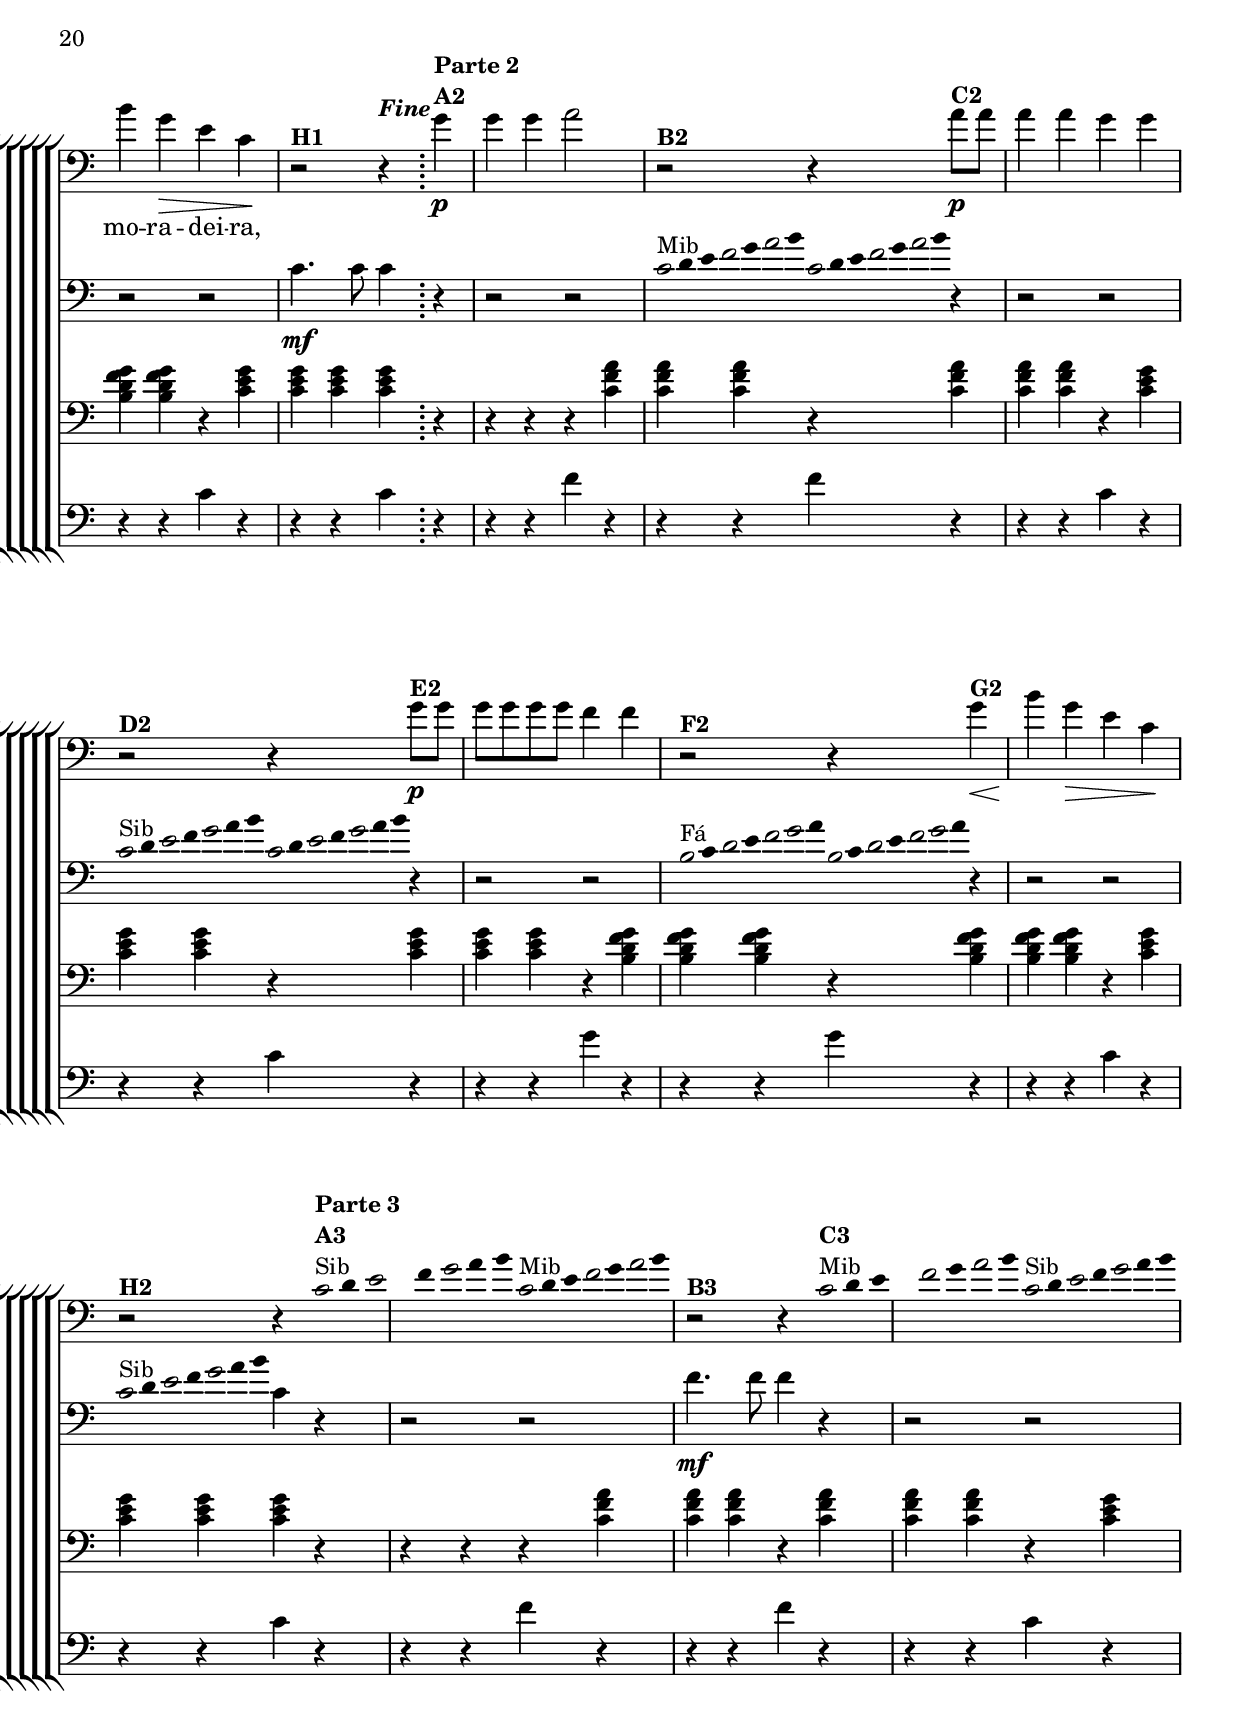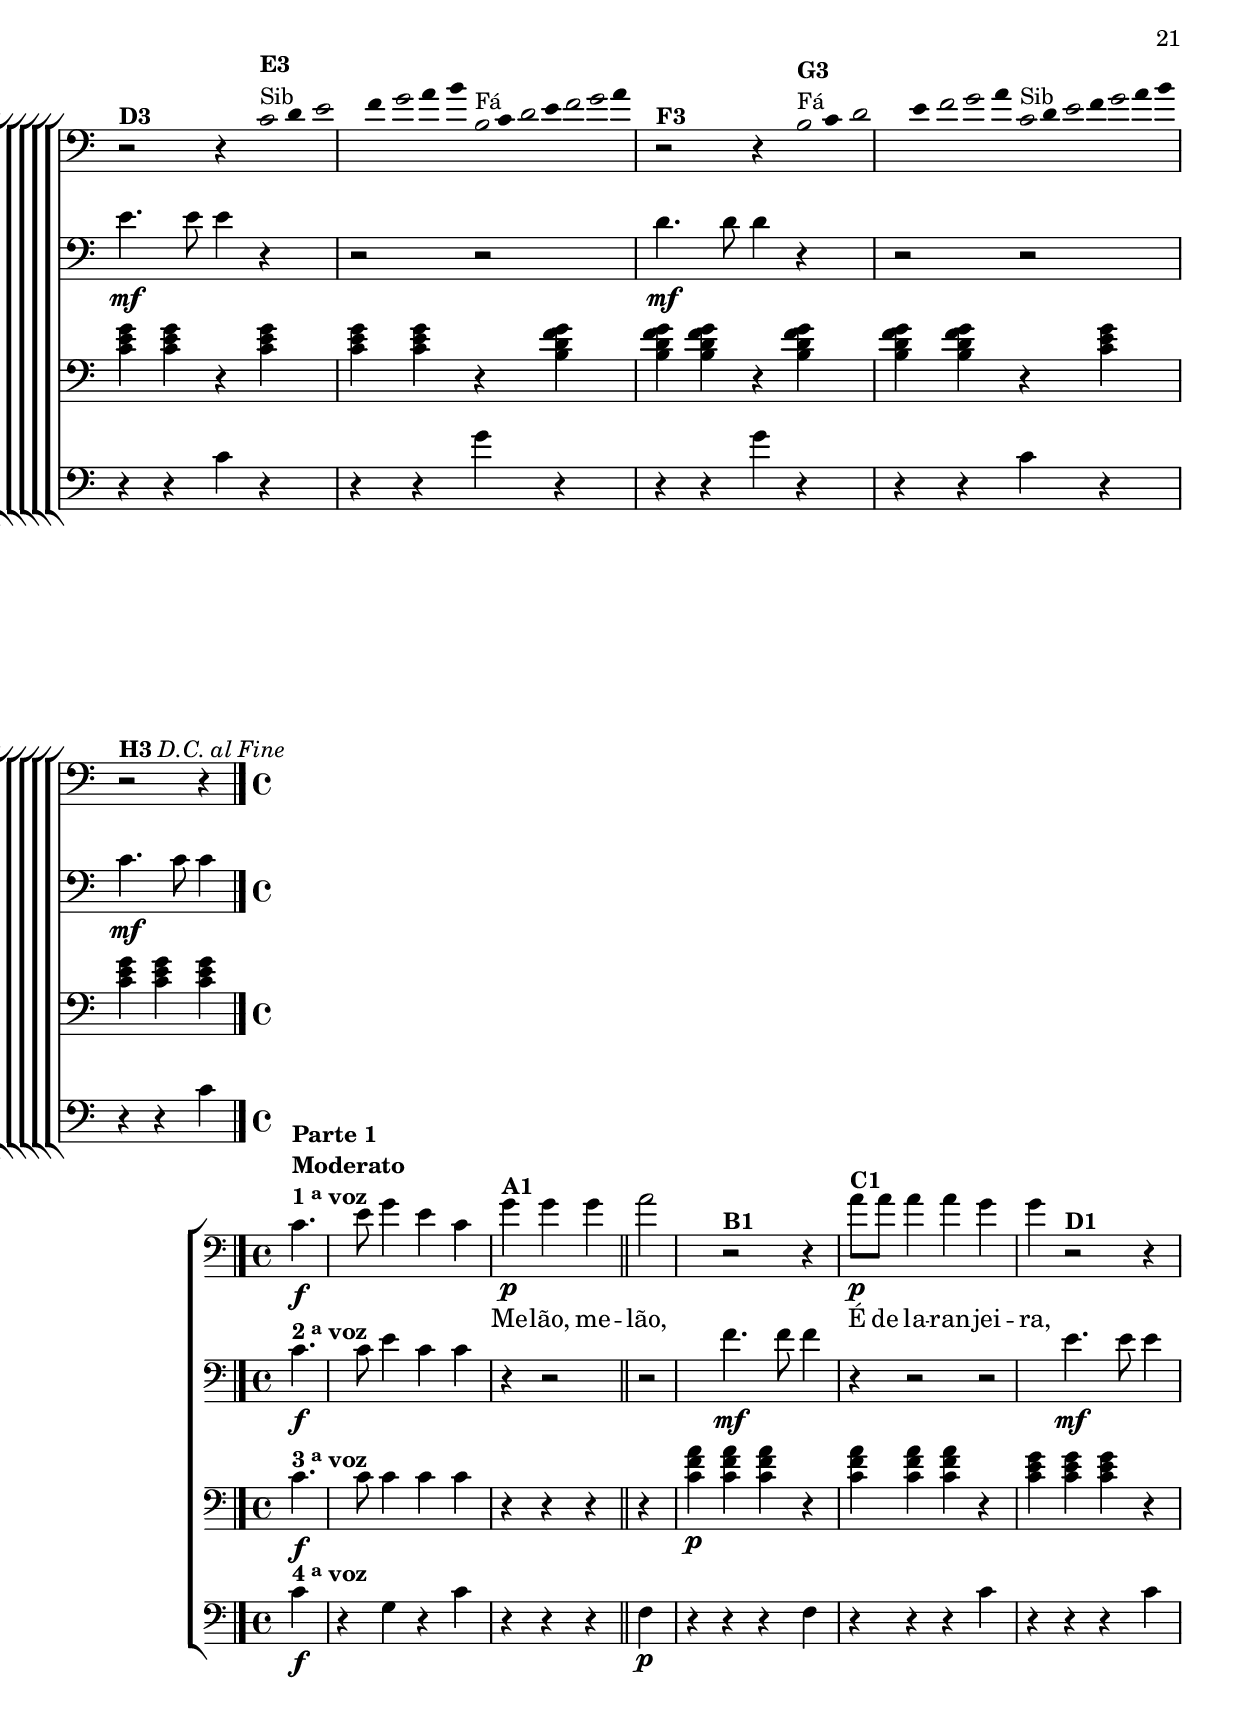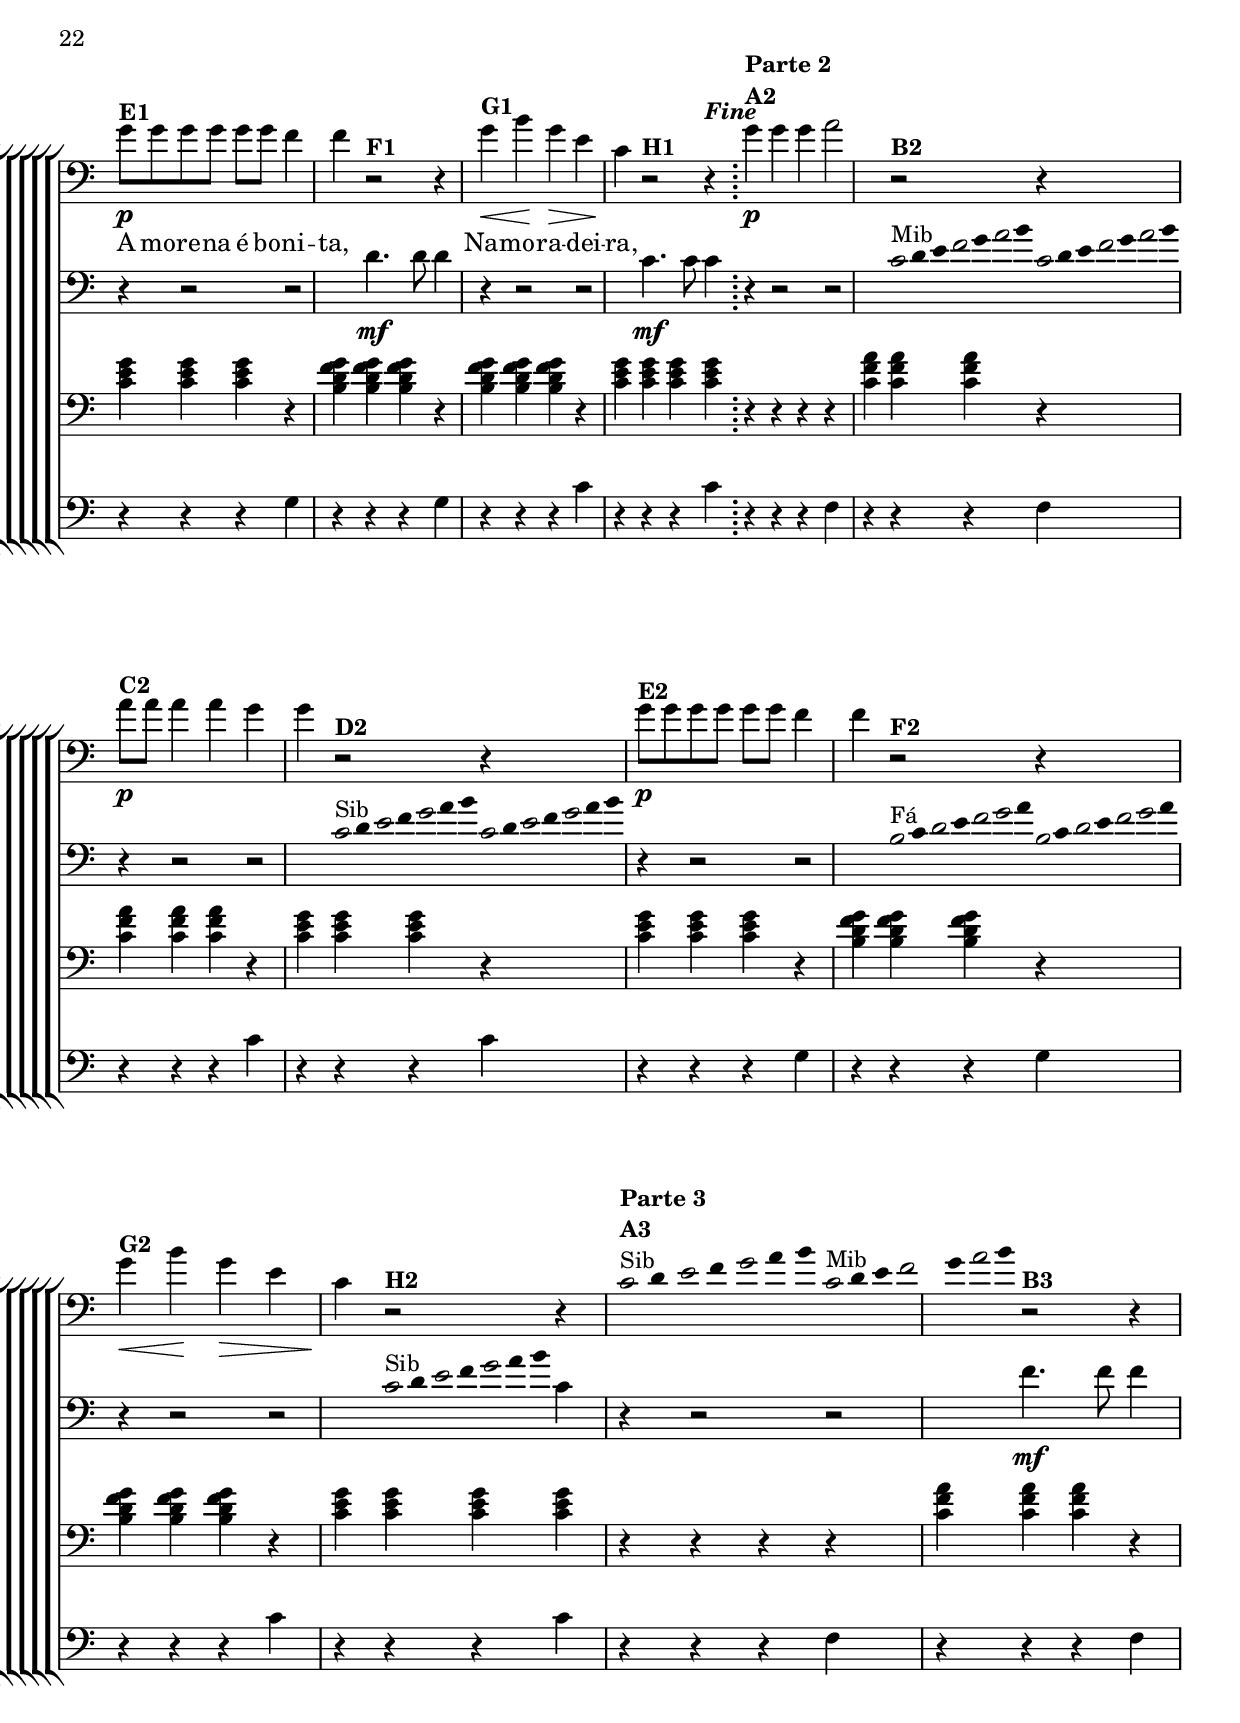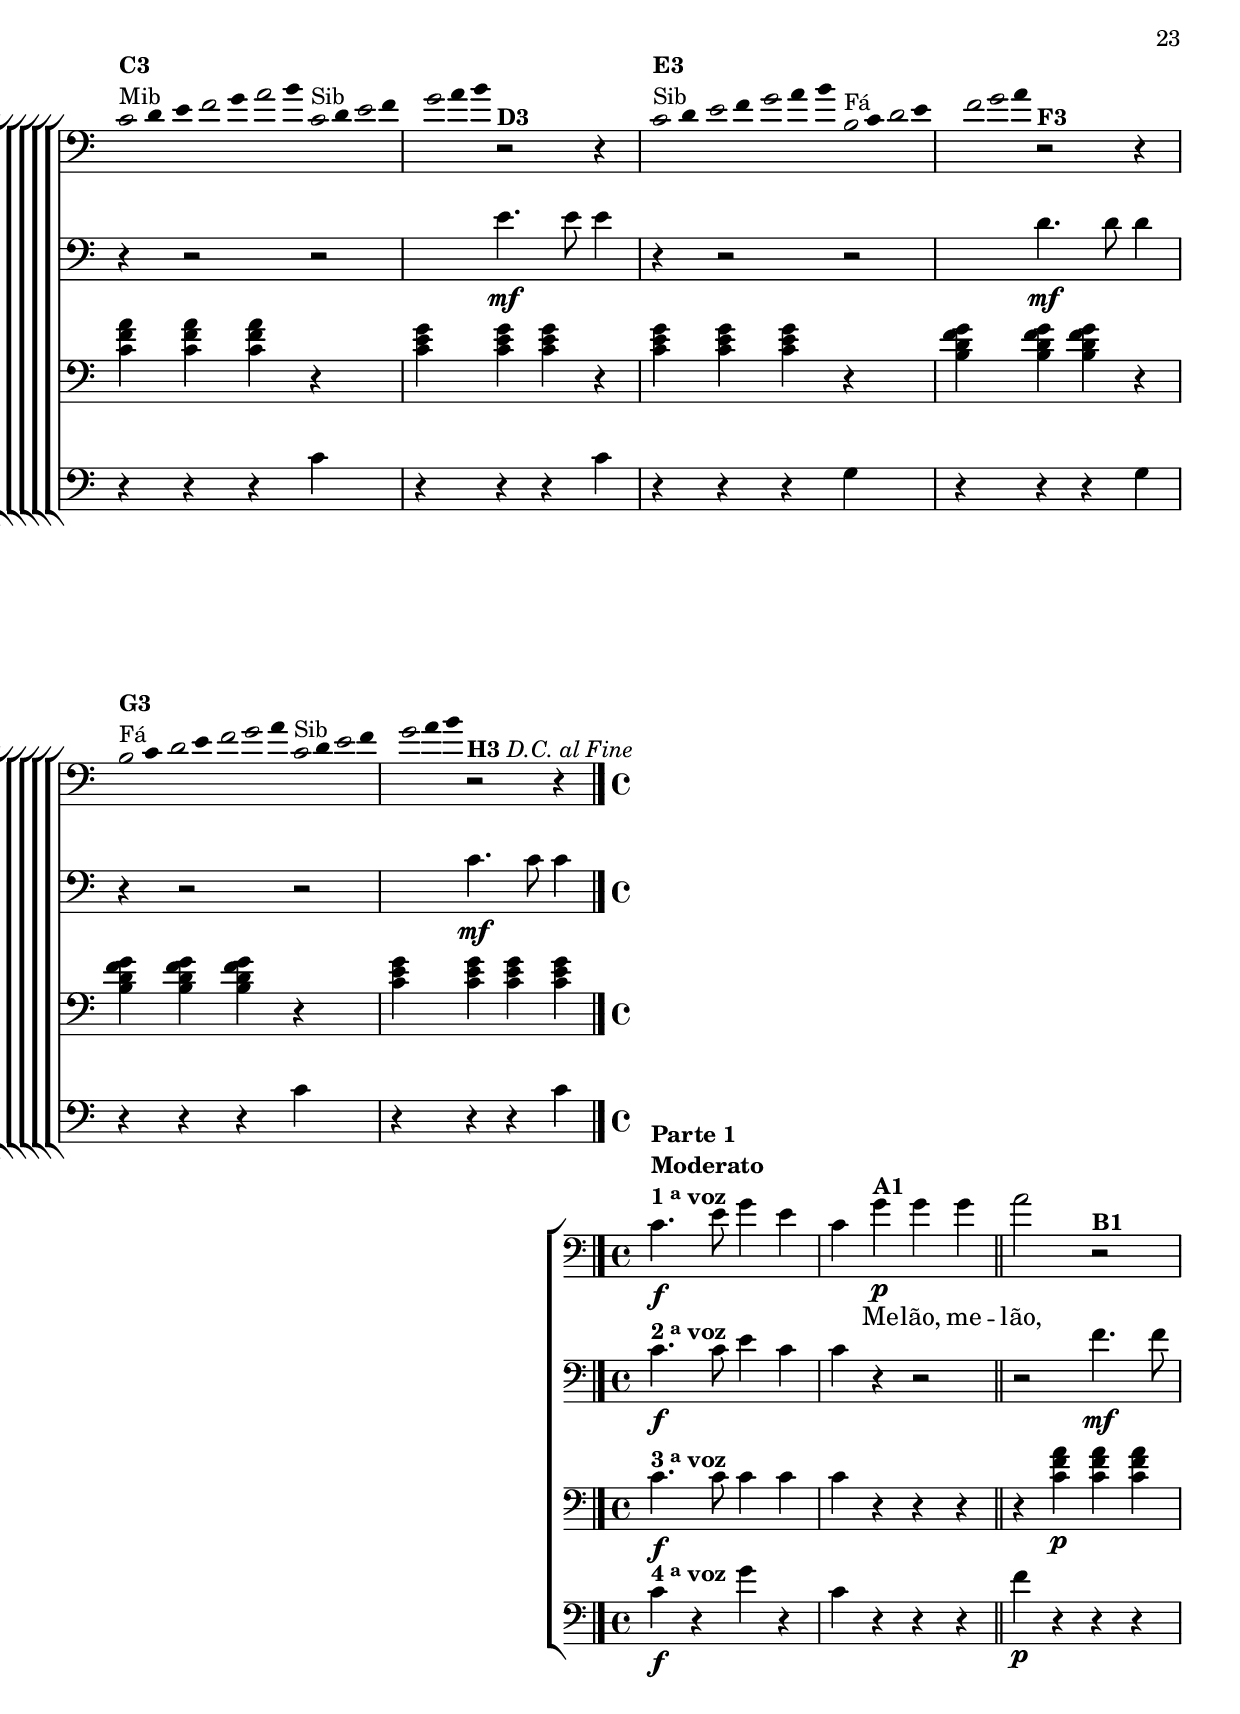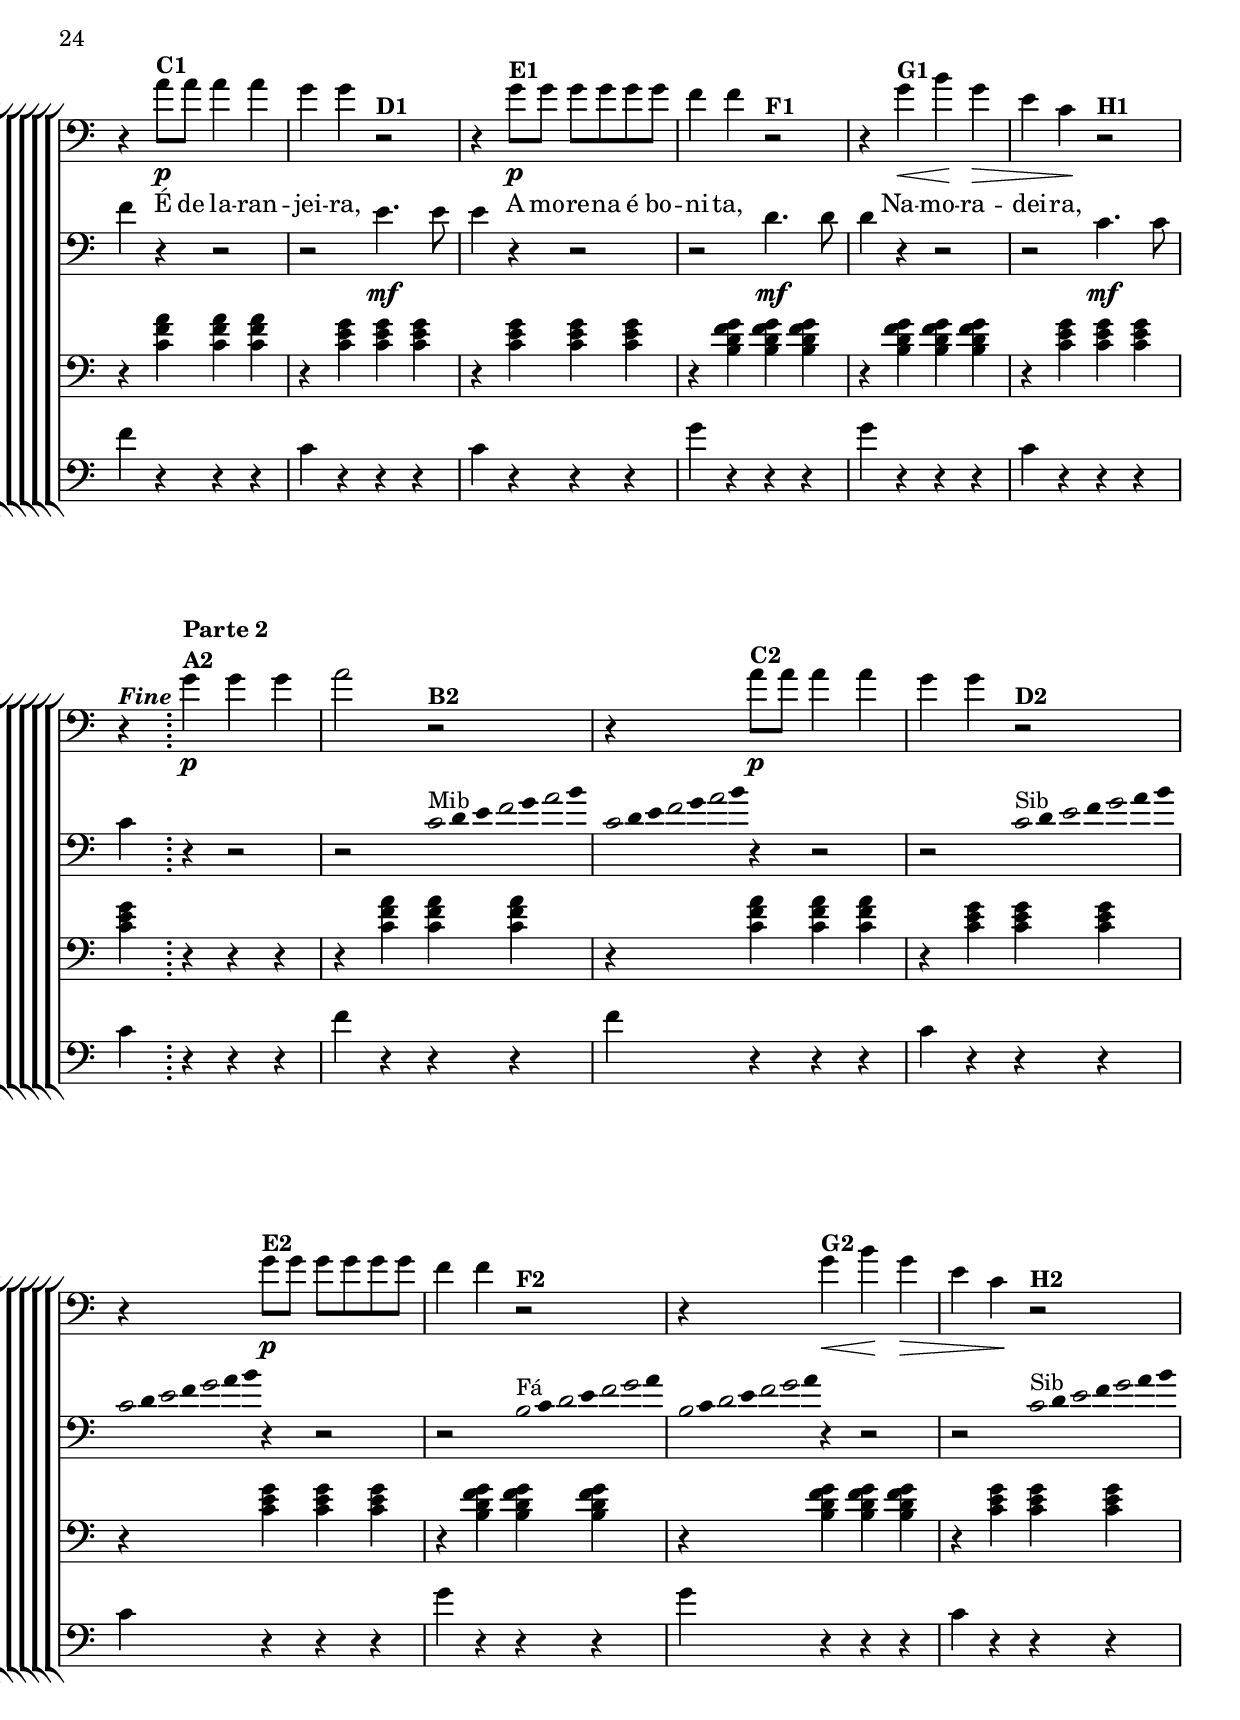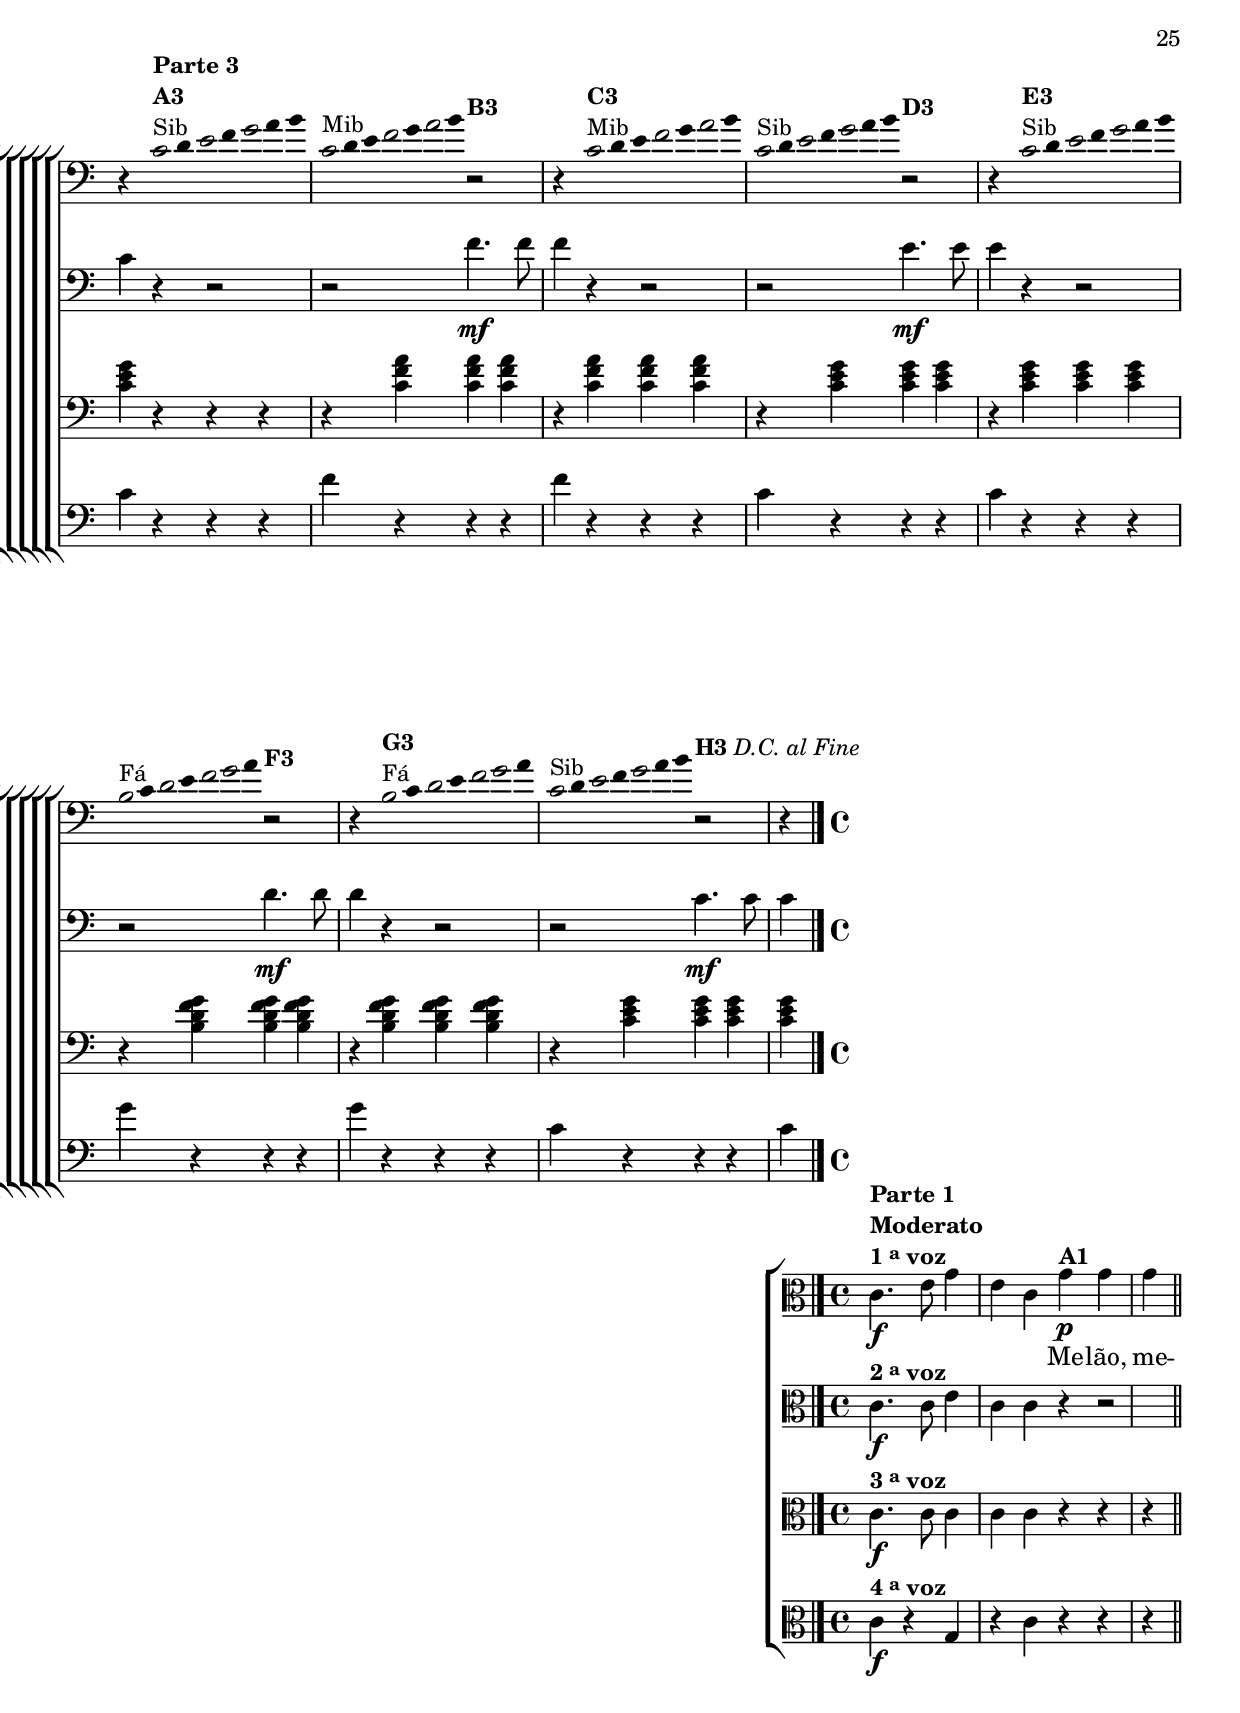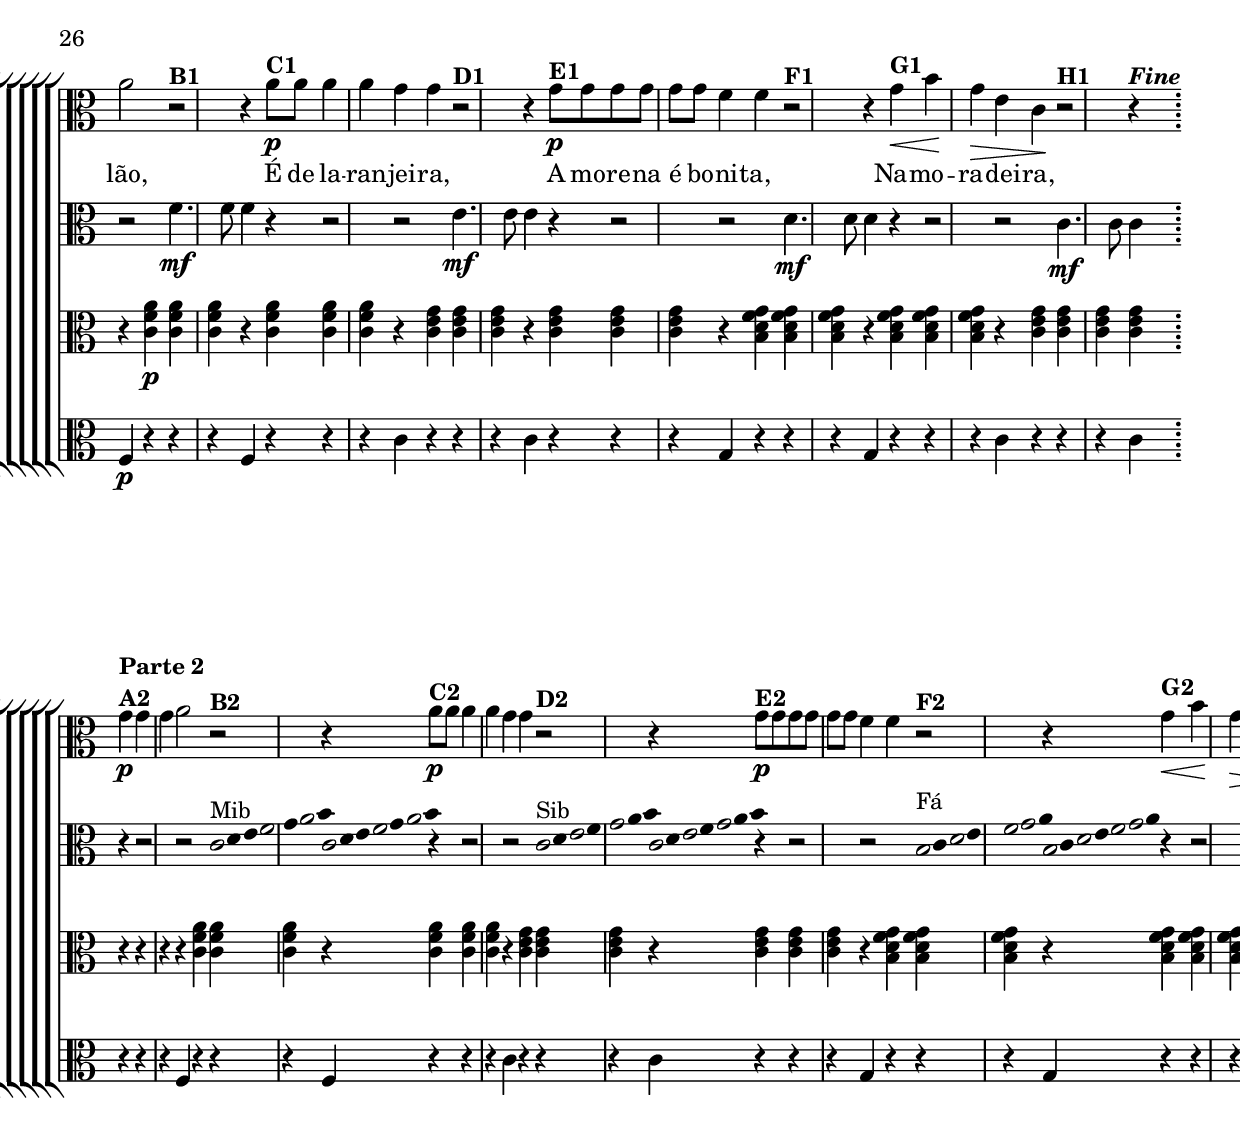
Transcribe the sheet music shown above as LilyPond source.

% -*- coding: utf-8 -*-

\version "2.16.0"

                                %\header {title = "Melao melao"}

\relative c' {

                                % CLARINETE

  \tag #'cl {

    \new ChoirStaff <<
      <<
        <<
          \new Staff {

            \override Score.BarNumber #'transparent = ##t
            \time 4/4
            \key c \major


            c4.\f^\markup {\column {\bold {\line {Parte 1} \bold{Moderato} \line {1 \tiny \raise #0.5 "a"   voz}}}}  
            e8 g4 e c
            g'4\p^\markup {\bold A1} g g
            \bar "||"
            a2
            r2^\markup {\bold B1} r4
            a8\p^\markup {\bold C1} a a4 a g g
            r2^\markup {\bold D1} r4
            g8\p^\markup {\bold E1} g g g g g f4 f
            r2^\markup {\bold F1} r4
            g4\<^\markup {\bold G1} b\! g\> e c\!
            r2^\markup {\bold H1} r4^\markup {\bold \italic Fine} 

            \bar ":"

                                %Parte 2

            g'4\p^\markup {\column {\bold {\line {Parte 2} \bold{A2} }}} g g a2
            r2^\markup {\bold B2} r4
            a8\p^\markup {\bold C2} a a4 a g g
            r2^\markup {\bold D2} r4
            g8\p^\markup {\bold E2} g g g g g f4 f
            r2^\markup {\bold F2} r4
            g4\<^\markup {\bold G2} b\! g\> e c\!
            r2^\markup {\bold H2} r4


                                %Parte 3

            \override Stem #'transparent = ##t
            \override Beam #'transparent = ##t


                                % 1a escala do 

            \override Stem #'transparent = ##t
            \override Beam #'transparent = ##t


            \once \override Voice.NoteHead #'stencil = #ly:text-interface::print
            \once \override Voice.NoteHead #'text = #(make-musicglyph-markup "noteheads.s1")

            c4*3/7^\markup {\column {\bold {\line {Parte 3} \bold{A3}} Dó}}  
            d

            \once \override Voice.NoteHead #'stencil = #ly:text-interface::print
            \once \override Voice.NoteHead #'text = #(make-musicglyph-markup "noteheads.s1")

            e
            f


            \once \override Voice.NoteHead #'stencil = #ly:text-interface::print
            \once \override Voice.NoteHead #'text = #(make-musicglyph-markup "noteheads.s1")

            g
            a
            b


                                % 2a escala fa -------------------------

            \once \override Voice.NoteHead #'stencil = #ly:text-interface::print
            \once \override Voice.NoteHead #'text = #(make-musicglyph-markup "noteheads.s1")

            c,4*2/7^\markup{Fá}
            d
            e

            \once \override Voice.NoteHead #'stencil = #ly:text-interface::print
            \once \override Voice.NoteHead #'text = #(make-musicglyph-markup "noteheads.s1")

            f 
            g

            \once \override Voice.NoteHead #'stencil = #ly:text-interface::print
            \once \override Voice.NoteHead #'text = #(make-musicglyph-markup "noteheads.s1")

            a
            b

            r2^\markup {\bold B3} r4

                                %escala 3 de fa-------------------------

            \once \override Voice.NoteHead #'stencil = #ly:text-interface::print
            \once \override Voice.NoteHead #'text = #(make-musicglyph-markup "noteheads.s1")

            c,4*3/7^\markup {\column{ \bold {C3} Fá}}
            d
            e

            \once \override Voice.NoteHead #'stencil = #ly:text-interface::print
            \once \override Voice.NoteHead #'text = #(make-musicglyph-markup "noteheads.s1")

            f
            g

            \once \override Voice.NoteHead #'stencil = #ly:text-interface::print
            \once \override Voice.NoteHead #'text = #(make-musicglyph-markup "noteheads.s1")

            a
            b


                                %escala de do -------------------------

            \once \override Voice.NoteHead #'stencil = #ly:text-interface::print
            \once \override Voice.NoteHead #'text = #(make-musicglyph-markup "noteheads.s1")

            c,4*2/7^\markup{Dó}
            d

            \once \override Voice.NoteHead #'stencil = #ly:text-interface::print
            \once \override Voice.NoteHead #'text = #(make-musicglyph-markup "noteheads.s1")

            e
            f

            \once \override Voice.NoteHead #'stencil = #ly:text-interface::print
            \once \override Voice.NoteHead #'text = #(make-musicglyph-markup "noteheads.s1")

            g
            a
            b

            r2^\markup {\bold D3} r4

                                %escala de do -------------------------


            \once \override Voice.NoteHead #'stencil = #ly:text-interface::print
            \once \override Voice.NoteHead #'text = #(make-musicglyph-markup "noteheads.s1")

            c,4*3/7^\markup {\column {\bold {E3} Dó}}
            d

            \once \override Voice.NoteHead #'stencil = #ly:text-interface::print
            \once \override Voice.NoteHead #'text = #(make-musicglyph-markup "noteheads.s1")

            e
            f

            \once \override Voice.NoteHead #'stencil = #ly:text-interface::print
            \once \override Voice.NoteHead #'text = #(make-musicglyph-markup "noteheads.s1")

            g
            a
            b


                                %escala de sol-------------------


            \once \override Voice.NoteHead #'stencil = #ly:text-interface::print
            \once \override Voice.NoteHead #'text = #(make-musicglyph-markup "noteheads.s1")

            b,4*2/7^\markup{Sol}
            c


            \once \override Voice.NoteHead #'stencil = #ly:text-interface::print
            \once \override Voice.NoteHead #'text = #(make-musicglyph-markup "noteheads.s1")

            d
            e


            \once \override Voice.NoteHead #'stencil = #ly:text-interface::print
            \once \override Voice.NoteHead #'text = #(make-musicglyph-markup "noteheads.s1")

            f

            \once \override Voice.NoteHead #'stencil = #ly:text-interface::print
            \once \override Voice.NoteHead #'text = #(make-musicglyph-markup "noteheads.s1")

            g
            a

            r2^\markup {\bold F3} r4


                                %escala de sol-------------------


            \once \override Voice.NoteHead #'stencil = #ly:text-interface::print
            \once \override Voice.NoteHead #'text = #(make-musicglyph-markup "noteheads.s1")

            b,4*3/7^\markup {\column{\bold {G3} Sol}}
            c


            \once \override Voice.NoteHead #'stencil = #ly:text-interface::print
            \once \override Voice.NoteHead #'text = #(make-musicglyph-markup "noteheads.s1")

            d
            e


            \once \override Voice.NoteHead #'stencil = #ly:text-interface::print
            \once \override Voice.NoteHead #'text = #(make-musicglyph-markup "noteheads.s1")

            f

            \once \override Voice.NoteHead #'stencil = #ly:text-interface::print
            \once \override Voice.NoteHead #'text = #(make-musicglyph-markup "noteheads.s1")

            g
            a




                                %escala de do -------------------------


            \once \override Voice.NoteHead #'stencil = #ly:text-interface::print
            \once \override Voice.NoteHead #'text = #(make-musicglyph-markup "noteheads.s1")

            c,4*2/7^\markup{Dó}
            d

            \once \override Voice.NoteHead #'stencil = #ly:text-interface::print
            \once \override Voice.NoteHead #'text = #(make-musicglyph-markup "noteheads.s1")

            e
            f

            \once \override Voice.NoteHead #'stencil = #ly:text-interface::print
            \once \override Voice.NoteHead #'text = #(make-musicglyph-markup "noteheads.s1")

            g
            a
            b

            r2^\markup {\bold H3 \italic{D.C. al Fine}} r4

            \bar "|."

          }


          \context Lyrics = mainlyrics \lyricmode {

            \skip 1 \skip 4
            Me4 -- lão, me -- lão,2 \skip 2.
            É8 de la4 -- ran -- jei -- ra, \skip 2.
            A8 mo -- re -- na é bo -- ni4 -- ta, \skip 2.
            Na -- mo -- ra -- dei -- ra, \skip 2.
            
          }


        >>






        <<
          \new Staff


          \context Voice = melody  {

            \revert Voice.NoteHead #'stencil
            
            \revert Voice.NoteHead #'text 
            \key c \major
            
            c,4.\f^\markup {\bold  { 2 \tiny \raise #0.5 "a"   voz}  } c8 e4 c c
            r r2 r
            f4.\mf f8 f4
            r4 r2 r
            e4.\mf e8 e4
            r r2 r
            d4.\mf d8 d4
            r r2 r
            c4.\mf c8 c4
            r4 r2

                                %parte 2

            \override Stem #'transparent = ##t
            \override Beam #'transparent = ##t

            r2 

                                % 1a escala fa 

            \override Stem #'transparent = ##t
            \override Beam #'transparent = ##t


            \once \override Voice.NoteHead #'stencil = #ly:text-interface::print
            \once \override Voice.NoteHead #'text = #(make-musicglyph-markup "noteheads.s1")

            c4*2/7^\markup{Fá}
            d
            e

            \once \override Voice.NoteHead #'stencil = #ly:text-interface::print
            \once \override Voice.NoteHead #'text = #(make-musicglyph-markup "noteheads.s1")

            f
            g

            \once \override Voice.NoteHead #'stencil = #ly:text-interface::print
            \once \override Voice.NoteHead #'text = #(make-musicglyph-markup "noteheads.s1")

            a
            b


                                % 2a escala fa -------------------------


            \override Stem #'transparent = ##t
            \override Beam #'transparent = ##t


            \once \override Voice.NoteHead #'stencil = #ly:text-interface::print
            \once \override Voice.NoteHead #'text = #(make-musicglyph-markup "noteheads.s1")

            c,8*2/7 
            d
            e
            \once \override Voice.NoteHead #'stencil = #ly:text-interface::print
            \once \override Voice.NoteHead #'text = #(make-musicglyph-markup "noteheads.s1")

            f
            g

            \once \override Voice.NoteHead #'stencil = #ly:text-interface::print
            \once \override Voice.NoteHead #'text = #(make-musicglyph-markup "noteheads.s1")

            a
            b


            r4 r2 r2

                                %escala 3 de do-------------------------

            \once \override Voice.NoteHead #'stencil = #ly:text-interface::print
            \once \override Voice.NoteHead #'text = #(make-musicglyph-markup "noteheads.s1")

            c,4*2/7^\markup{Dó}
            d


            \once \override Voice.NoteHead #'stencil = #ly:text-interface::print
            \once \override Voice.NoteHead #'text = #(make-musicglyph-markup "noteheads.s1")

            e
            f

            \once \override Voice.NoteHead #'stencil = #ly:text-interface::print
            \once \override Voice.NoteHead #'text = #(make-musicglyph-markup "noteheads.s1")

            g
            a
            b

                                %escala 4 de do -------------------------

            \once \override Voice.NoteHead #'stencil = #ly:text-interface::print
            \once \override Voice.NoteHead #'text = #(make-musicglyph-markup "noteheads.s1")

            c,8*2/7
            d

            \once \override Voice.NoteHead #'stencil = #ly:text-interface::print
            \once \override Voice.NoteHead #'text = #(make-musicglyph-markup "noteheads.s1")

            e
            f

            \once \override Voice.NoteHead #'stencil = #ly:text-interface::print
            \once \override Voice.NoteHead #'text = #(make-musicglyph-markup "noteheads.s1")

            g
            a
            b

            r4 r2 r


                                %escala de sol-------------------


            \once \override Voice.NoteHead #'stencil = #ly:text-interface::print
            \once \override Voice.NoteHead #'text = #(make-musicglyph-markup "noteheads.s1")

            b,4*2/7^\markup{Sol}
            c


            \once \override Voice.NoteHead #'stencil = #ly:text-interface::print
            \once \override Voice.NoteHead #'text = #(make-musicglyph-markup "noteheads.s1")

            d
            e


            \once \override Voice.NoteHead #'stencil = #ly:text-interface::print
            \once \override Voice.NoteHead #'text = #(make-musicglyph-markup "noteheads.s1")

            f

            \once \override Voice.NoteHead #'stencil = #ly:text-interface::print
            \once \override Voice.NoteHead #'text = #(make-musicglyph-markup "noteheads.s1")

            g
            a


                                %escala de sol-------------------


            \once \override Voice.NoteHead #'stencil = #ly:text-interface::print
            \once \override Voice.NoteHead #'text = #(make-musicglyph-markup "noteheads.s1")

            b,8*2/7
            c


            \once \override Voice.NoteHead #'stencil = #ly:text-interface::print
            \once \override Voice.NoteHead #'text = #(make-musicglyph-markup "noteheads.s1")

            d
            e


            \once \override Voice.NoteHead #'stencil = #ly:text-interface::print
            \once \override Voice.NoteHead #'text = #(make-musicglyph-markup "noteheads.s1")

            f

            \once \override Voice.NoteHead #'stencil = #ly:text-interface::print
            \once \override Voice.NoteHead #'text = #(make-musicglyph-markup "noteheads.s1")

            g
            a


            r4 r2 r

                                %escala 7 de do -------------------------


            \once \override Voice.NoteHead #'stencil = #ly:text-interface::print
            \once \override Voice.NoteHead #'text = #(make-musicglyph-markup "noteheads.s1")

            c,4*2/7^\markup{Dó}
            d

            \once \override Voice.NoteHead #'stencil = #ly:text-interface::print
            \once \override Voice.NoteHead #'text = #(make-musicglyph-markup "noteheads.s1")

            e
            f

            \once \override Voice.NoteHead #'stencil = #ly:text-interface::print
            \once \override Voice.NoteHead #'text = #(make-musicglyph-markup "noteheads.s1")

            g
            a
            b


            \revert Stem #'transparent 
            \revert Beam #'transparent 

            c,4

                                %parte 3

            r4 r2 r
            f4.\mf f8 f4
            r4 r2 r
            e4.\mf e8 e4
            r r2 r
            d4.\mf d8 d4
            r r2 r
            c4.\mf c8 c4


          }

          \lyricsto melody \context Lyrics = mainlyrics \lyricmode {

            \skip 4. \skip 8 \skip 4 \skip 4 \skip 4
            sa4. -- bi8 -- a,4
            sa4. -- bi8 -- a,4
            sa4. -- bi8 -- a,4
            sa4. -- bi8 -- a,4

          }


        >>


        \new Staff

        {

          \revert Voice.NoteHead #'stencil
          
          \revert Voice.NoteHead #'text 
          \key c \major
          
          c4.\f^\markup {\bold  { 3 \tiny \raise #0.5 "a"   voz}} c8 c4 c c 
          r4 r r 
          r <c f a>\p <c f a> <c f a> 
          r4 <c f a> <c f a> <c f a> 
          r4 <c e g> <c e g> <c e g> 
          r4 <c e g> <c e g> <c e g> 
          r4 <b d f g> <b d f g> <b d f g>
          r4 <b d f g> <b d f g> <b d f g>
          r4 <c e g> <c e g> <c e g> 
          <c e g> 
          
                                %parte 2

          r4 r r 
          r <c f a> <c f a> <c f a> 
          r4 <c f a> <c f a> <c f a> 
          r4 <c e g> <c e g> <c e g> 
          r4 <c e g> <c e g> <c e g> 
          r4 <b d f g> <b d f g> <b d f g>
          r4 <b d f g> <b d f g> <b d f g>
          r4 <c e g> <c e g> <c e g> 
          <c e g> 


                                %parte 3

          r4 r r 
          r <c f a> <c f a> <c f a> 
          r4 <c f a> <c f a> <c f a> 
          r4 <c e g> <c e g> <c e g> 
          r4 <c e g> <c e g> <c e g> 
          r4 <b d f g> <b d f g> <b d f g>
          r4 <b d f g> <b d f g> <b d f g>
          r4 <c e g> <c e g> <c e g> 
          <c e g> 

        }

	
        \new Staff
        {
          \key c \major

          c4\f^\markup {\bold  { 4 \tiny \raise #0.5 "a"   voz}} r g r c
          r r r 
          f,\p r r r 
          f r r r
          c' r r r
          c r r r
          g r r r
          g r r r
          c r r r 
          c 

          
                                %parte 2

          r r r 
          f, r r r 
          f r r r
          c' r r r
          c r r r
          g r r r
          g r r r
          c r r r 
          c 

                                %parte 3

          r r r 
          f, r r r 
          f r r r
          c' r r r
          c r r r
          g r r r
          g r r r
          c r r r 
          c 

        }

      >>
    >>


  }

                                % FLAUTA

  \tag #'fl {

    \new ChoirStaff <<
      <<
        <<
          \new Staff {

            \override Score.BarNumber #'transparent = ##t
            \time 4/4
            \key c \major


            c4.\f^\markup {\column {\bold {\line {Parte 1} \bold{Moderato} \line {1 \tiny \raise #0.5 "a"   voz}}}}  
            e8 g4 e c
            g'4\p^\markup {\bold A1} g g
            \bar "||"
            a2
            r2^\markup {\bold B1} r4
            a8\p^\markup {\bold C1} a a4 a g g
            r2^\markup {\bold D1} r4
            g8\p^\markup {\bold E1} g g g g g f4 f
            r2^\markup {\bold F1} r4
            g4\<^\markup {\bold G1} b\! g\> e c\!
            r2^\markup {\bold H1} r4^\markup {\bold \italic Fine} 

            \bar ":"

                                %Parte 2

            g'4\p^\markup {\column {\bold {\line {Parte 2} \bold{A2} }}} g g a2
            r2^\markup {\bold B2} r4
            a8\p^\markup {\bold C2} a a4 a g g
            r2^\markup {\bold D2} r4
            g8\p^\markup {\bold E2} g g g g g f4 f
            r2^\markup {\bold F2} r4
            g4\<^\markup {\bold G2} b\! g\> e c\!
            r2^\markup {\bold H2} r4


                                %Parte 3

            \override Stem #'transparent = ##t
            \override Beam #'transparent = ##t


                                % 1a escala do 

            \override Stem #'transparent = ##t
            \override Beam #'transparent = ##t


            \once \override Voice.NoteHead #'stencil = #ly:text-interface::print
            \once \override Voice.NoteHead #'text = #(make-musicglyph-markup "noteheads.s1")

            c4*3/7^\markup {\column {\bold {\line {Parte 3} \bold{A3}} Sib}}  
            d

            \once \override Voice.NoteHead #'stencil = #ly:text-interface::print
            \once \override Voice.NoteHead #'text = #(make-musicglyph-markup "noteheads.s1")

            e
            f


            \once \override Voice.NoteHead #'stencil = #ly:text-interface::print
            \once \override Voice.NoteHead #'text = #(make-musicglyph-markup "noteheads.s1")

            g
            a
            b


                                % 2a escala fa -------------------------

            \once \override Voice.NoteHead #'stencil = #ly:text-interface::print
            \once \override Voice.NoteHead #'text = #(make-musicglyph-markup "noteheads.s1")

            c,4*2/7^\markup{Mib}
            d
            e

            \once \override Voice.NoteHead #'stencil = #ly:text-interface::print
            \once \override Voice.NoteHead #'text = #(make-musicglyph-markup "noteheads.s1")

            f 
            g

            \once \override Voice.NoteHead #'stencil = #ly:text-interface::print
            \once \override Voice.NoteHead #'text = #(make-musicglyph-markup "noteheads.s1")

            a
            b

            r2^\markup {\bold B3} r4

                                %escala 3 de fa-------------------------

            \once \override Voice.NoteHead #'stencil = #ly:text-interface::print
            \once \override Voice.NoteHead #'text = #(make-musicglyph-markup "noteheads.s1")

            c,4*3/7^\markup {\column{ \bold {C3} Mib}}
            d
            e

            \once \override Voice.NoteHead #'stencil = #ly:text-interface::print
            \once \override Voice.NoteHead #'text = #(make-musicglyph-markup "noteheads.s1")

            f
            g

            \once \override Voice.NoteHead #'stencil = #ly:text-interface::print
            \once \override Voice.NoteHead #'text = #(make-musicglyph-markup "noteheads.s1")

            a
            b


                                %escala de do -------------------------

            \once \override Voice.NoteHead #'stencil = #ly:text-interface::print
            \once \override Voice.NoteHead #'text = #(make-musicglyph-markup "noteheads.s1")

            c,4*2/7^\markup{Sib}
            d

            \once \override Voice.NoteHead #'stencil = #ly:text-interface::print
            \once \override Voice.NoteHead #'text = #(make-musicglyph-markup "noteheads.s1")

            e
            f

            \once \override Voice.NoteHead #'stencil = #ly:text-interface::print
            \once \override Voice.NoteHead #'text = #(make-musicglyph-markup "noteheads.s1")

            g
            a
            b

            r2^\markup {\bold D3} r4

                                %escala de do -------------------------


            \once \override Voice.NoteHead #'stencil = #ly:text-interface::print
            \once \override Voice.NoteHead #'text = #(make-musicglyph-markup "noteheads.s1")

            c,4*3/7^\markup {\column {\bold {E3} Sib}}
            d

            \once \override Voice.NoteHead #'stencil = #ly:text-interface::print
            \once \override Voice.NoteHead #'text = #(make-musicglyph-markup "noteheads.s1")

            e
            f

            \once \override Voice.NoteHead #'stencil = #ly:text-interface::print
            \once \override Voice.NoteHead #'text = #(make-musicglyph-markup "noteheads.s1")

            g
            a
            b


                                %escala de sol-------------------


            \once \override Voice.NoteHead #'stencil = #ly:text-interface::print
            \once \override Voice.NoteHead #'text = #(make-musicglyph-markup "noteheads.s1")

            b,4*2/7^\markup{Fá}
            c


            \once \override Voice.NoteHead #'stencil = #ly:text-interface::print
            \once \override Voice.NoteHead #'text = #(make-musicglyph-markup "noteheads.s1")

            d
            e


            \once \override Voice.NoteHead #'stencil = #ly:text-interface::print
            \once \override Voice.NoteHead #'text = #(make-musicglyph-markup "noteheads.s1")

            f

            \once \override Voice.NoteHead #'stencil = #ly:text-interface::print
            \once \override Voice.NoteHead #'text = #(make-musicglyph-markup "noteheads.s1")

            g
            a

            r2^\markup {\bold F3} r4


                                %escala de sol-------------------


            \once \override Voice.NoteHead #'stencil = #ly:text-interface::print
            \once \override Voice.NoteHead #'text = #(make-musicglyph-markup "noteheads.s1")

            b,4*3/7^\markup {\column{\bold {G3} Fá}}
            c


            \once \override Voice.NoteHead #'stencil = #ly:text-interface::print
            \once \override Voice.NoteHead #'text = #(make-musicglyph-markup "noteheads.s1")

            d
            e


            \once \override Voice.NoteHead #'stencil = #ly:text-interface::print
            \once \override Voice.NoteHead #'text = #(make-musicglyph-markup "noteheads.s1")

            f

            \once \override Voice.NoteHead #'stencil = #ly:text-interface::print
            \once \override Voice.NoteHead #'text = #(make-musicglyph-markup "noteheads.s1")

            g
            a




                                %escala de do -------------------------


            \once \override Voice.NoteHead #'stencil = #ly:text-interface::print
            \once \override Voice.NoteHead #'text = #(make-musicglyph-markup "noteheads.s1")

            c,4*2/7^\markup{Sib}
            d

            \once \override Voice.NoteHead #'stencil = #ly:text-interface::print
            \once \override Voice.NoteHead #'text = #(make-musicglyph-markup "noteheads.s1")

            e
            f

            \once \override Voice.NoteHead #'stencil = #ly:text-interface::print
            \once \override Voice.NoteHead #'text = #(make-musicglyph-markup "noteheads.s1")

            g
            a
            b

            r2^\markup {\bold H3 \italic{D.C. al Fine}} r4

            \bar "|."

          }


          \context Lyrics = mainlyrics \lyricmode {

            \skip 1 \skip 4
            Me4 -- lão, me -- lão,2 \skip 2.
            É8 de la4 -- ran -- jei -- ra, \skip 2.
            A8 mo -- re -- na é bo -- ni4 -- ta, \skip 2.
            Na -- mo -- ra -- dei -- ra, \skip 2.
            
          }


        >>






        <<
          \new Staff


          \context Voice = melody  {

            \revert Voice.NoteHead #'stencil
            
            \revert Voice.NoteHead #'text 
            \key c \major
            
            c,4.\f^\markup {\bold  { 2 \tiny \raise #0.5 "a"   voz}  } c8 e4 c c
            r r2 r
            f4.\mf f8 f4
            r4 r2 r
            e4.\mf e8 e4
            r r2 r
            d4.\mf d8 d4
            r r2 r
            c4.\mf c8 c4
            r4 r2

                                %parte 2

            \override Stem #'transparent = ##t
            \override Beam #'transparent = ##t

            r2 

                                % 1a escala fa 

            \override Stem #'transparent = ##t
            \override Beam #'transparent = ##t


            \once \override Voice.NoteHead #'stencil = #ly:text-interface::print
            \once \override Voice.NoteHead #'text = #(make-musicglyph-markup "noteheads.s1")

            c4*2/7^\markup{Mib}
            d
            e

            \once \override Voice.NoteHead #'stencil = #ly:text-interface::print
            \once \override Voice.NoteHead #'text = #(make-musicglyph-markup "noteheads.s1")

            f
            g

            \once \override Voice.NoteHead #'stencil = #ly:text-interface::print
            \once \override Voice.NoteHead #'text = #(make-musicglyph-markup "noteheads.s1")

            a
            b


                                % 2a escala fa -------------------------


            \override Stem #'transparent = ##t
            \override Beam #'transparent = ##t


            \once \override Voice.NoteHead #'stencil = #ly:text-interface::print
            \once \override Voice.NoteHead #'text = #(make-musicglyph-markup "noteheads.s1")

            c,8*2/7 
            d
            e
            \once \override Voice.NoteHead #'stencil = #ly:text-interface::print
            \once \override Voice.NoteHead #'text = #(make-musicglyph-markup "noteheads.s1")

            f
            g

            \once \override Voice.NoteHead #'stencil = #ly:text-interface::print
            \once \override Voice.NoteHead #'text = #(make-musicglyph-markup "noteheads.s1")

            a
            b


            r4 r2 r2

                                %escala 3 de do-------------------------

            \once \override Voice.NoteHead #'stencil = #ly:text-interface::print
            \once \override Voice.NoteHead #'text = #(make-musicglyph-markup "noteheads.s1")

            c,4*2/7^\markup{Sib}
            d


            \once \override Voice.NoteHead #'stencil = #ly:text-interface::print
            \once \override Voice.NoteHead #'text = #(make-musicglyph-markup "noteheads.s1")

            e
            f

            \once \override Voice.NoteHead #'stencil = #ly:text-interface::print
            \once \override Voice.NoteHead #'text = #(make-musicglyph-markup "noteheads.s1")

            g
            a
            b

                                %escala 4 de do -------------------------

            \once \override Voice.NoteHead #'stencil = #ly:text-interface::print
            \once \override Voice.NoteHead #'text = #(make-musicglyph-markup "noteheads.s1")

            c,8*2/7
            d

            \once \override Voice.NoteHead #'stencil = #ly:text-interface::print
            \once \override Voice.NoteHead #'text = #(make-musicglyph-markup "noteheads.s1")

            e
            f

            \once \override Voice.NoteHead #'stencil = #ly:text-interface::print
            \once \override Voice.NoteHead #'text = #(make-musicglyph-markup "noteheads.s1")

            g
            a
            b

            r4 r2 r


                                %escala de sol-------------------


            \once \override Voice.NoteHead #'stencil = #ly:text-interface::print
            \once \override Voice.NoteHead #'text = #(make-musicglyph-markup "noteheads.s1")

            b,4*2/7^\markup{Fá}
            c


            \once \override Voice.NoteHead #'stencil = #ly:text-interface::print
            \once \override Voice.NoteHead #'text = #(make-musicglyph-markup "noteheads.s1")

            d
            e


            \once \override Voice.NoteHead #'stencil = #ly:text-interface::print
            \once \override Voice.NoteHead #'text = #(make-musicglyph-markup "noteheads.s1")

            f

            \once \override Voice.NoteHead #'stencil = #ly:text-interface::print
            \once \override Voice.NoteHead #'text = #(make-musicglyph-markup "noteheads.s1")

            g
            a


                                %escala de sol-------------------


            \once \override Voice.NoteHead #'stencil = #ly:text-interface::print
            \once \override Voice.NoteHead #'text = #(make-musicglyph-markup "noteheads.s1")

            b,8*2/7
            c


            \once \override Voice.NoteHead #'stencil = #ly:text-interface::print
            \once \override Voice.NoteHead #'text = #(make-musicglyph-markup "noteheads.s1")

            d
            e


            \once \override Voice.NoteHead #'stencil = #ly:text-interface::print
            \once \override Voice.NoteHead #'text = #(make-musicglyph-markup "noteheads.s1")

            f

            \once \override Voice.NoteHead #'stencil = #ly:text-interface::print
            \once \override Voice.NoteHead #'text = #(make-musicglyph-markup "noteheads.s1")

            g
            a


            r4 r2 r

                                %escala 7 de do -------------------------


            \once \override Voice.NoteHead #'stencil = #ly:text-interface::print
            \once \override Voice.NoteHead #'text = #(make-musicglyph-markup "noteheads.s1")

            c,4*2/7^\markup{Sib}
            d

            \once \override Voice.NoteHead #'stencil = #ly:text-interface::print
            \once \override Voice.NoteHead #'text = #(make-musicglyph-markup "noteheads.s1")

            e
            f

            \once \override Voice.NoteHead #'stencil = #ly:text-interface::print
            \once \override Voice.NoteHead #'text = #(make-musicglyph-markup "noteheads.s1")

            g
            a
            b


            \revert Stem #'transparent 
            \revert Beam #'transparent 

            c,4

                                %parte 3

            r4 r2 r
            f4.\mf f8 f4
            r4 r2 r
            e4.\mf e8 e4
            r r2 r
            d4.\mf d8 d4
            r r2 r
            c4.\mf c8 c4


          }

          \lyricsto melody \context Lyrics = mainlyrics \lyricmode {

            \skip 4. \skip 8 \skip 4 \skip 4 \skip 4
            sa4. -- bi8 -- a,4
            sa4. -- bi8 -- a,4
            sa4. -- bi8 -- a,4
            sa4. -- bi8 -- a,4

          }


        >>


        \new Staff

        {

          \revert Voice.NoteHead #'stencil
          
          \revert Voice.NoteHead #'text 
          \key c \major
          
          c4.\f^\markup {\bold  { 3 \tiny \raise #0.5 "a"   voz}} c8 c4 c c 
          r4 r r 
          r <c f a>\p <c f a> <c f a> 
          r4 <c f a> <c f a> <c f a> 
          r4 <c e g> <c e g> <c e g> 
          r4 <c e g> <c e g> <c e g> 
          r4 <b d f g> <b d f g> <b d f g>
          r4 <b d f g> <b d f g> <b d f g>
          r4 <c e g> <c e g> <c e g> 
          <c e g> 
          
                                %parte 2

          r4 r r 
          r <c f a> <c f a> <c f a> 
          r4 <c f a> <c f a> <c f a> 
          r4 <c e g> <c e g> <c e g> 
          r4 <c e g> <c e g> <c e g> 
          r4 <b d f g> <b d f g> <b d f g>
          r4 <b d f g> <b d f g> <b d f g>
          r4 <c e g> <c e g> <c e g> 
          <c e g> 


                                %parte 3

          r4 r r 
          r <c f a> <c f a> <c f a> 
          r4 <c f a> <c f a> <c f a> 
          r4 <c e g> <c e g> <c e g> 
          r4 <c e g> <c e g> <c e g> 
          r4 <b d f g> <b d f g> <b d f g>
          r4 <b d f g> <b d f g> <b d f g>
          r4 <c e g> <c e g> <c e g> 
          <c e g> 

        }

	
        \new Staff
        {
          \key c \major

          c4\f^\markup {\bold  { 4 \tiny \raise #0.5 "a"   voz}} r g r c
          r r r 
          f,\p r r r 
          f r r r
          c' r r r
          c r r r
          g r r r
          g r r r
          c r r r 
          c 

          
                                %parte 2

          r r r 
          f, r r r 
          f r r r
          c' r r r
          c r r r
          g r r r
          g r r r
          c r r r 
          c 

                                %parte 3

          r r r 
          f, r r r 
          f r r r
          c' r r r
          c r r r
          g r r r
          g r r r
          c r r r 
          c 

        }

      >>
    >>


  }

                                % OBOÉ

  \tag #'ob {

    \new ChoirStaff <<
      <<
        <<
          \new Staff {

            \override Score.BarNumber #'transparent = ##t
            \time 4/4
            \key c \major


            c4.\f^\markup {\column {\bold {\line {Parte 1} \bold{Moderato} \line {1 \tiny \raise #0.5 "a"   voz}}}}  
            e8 g4 e c
            g'4\p^\markup {\bold A1} g g
            \bar "||"
            a2
            r2^\markup {\bold B1} r4
            a8\p^\markup {\bold C1} a a4 a g g
            r2^\markup {\bold D1} r4
            g8\p^\markup {\bold E1} g g g g g f4 f
            r2^\markup {\bold F1} r4
            g4\<^\markup {\bold G1} b\! g\> e c\!
            r2^\markup {\bold H1} r4^\markup {\bold \italic Fine} 

            \bar ":"

                                %Parte 2

            g'4\p^\markup {\column {\bold {\line {Parte 2} \bold{A2} }}} g g a2
            r2^\markup {\bold B2} r4
            a8\p^\markup {\bold C2} a a4 a g g
            r2^\markup {\bold D2} r4
            g8\p^\markup {\bold E2} g g g g g f4 f
            r2^\markup {\bold F2} r4
            g4\<^\markup {\bold G2} b\! g\> e c\!
            r2^\markup {\bold H2} r4


                                %Parte 3

            \override Stem #'transparent = ##t
            \override Beam #'transparent = ##t


                                % 1a escala do 

            \override Stem #'transparent = ##t
            \override Beam #'transparent = ##t


            \once \override Voice.NoteHead #'stencil = #ly:text-interface::print
            \once \override Voice.NoteHead #'text = #(make-musicglyph-markup "noteheads.s1")

            c4*3/7^\markup {\column {\bold {\line {Parte 3} \bold{A3}} Sib}}  
            d

            \once \override Voice.NoteHead #'stencil = #ly:text-interface::print
            \once \override Voice.NoteHead #'text = #(make-musicglyph-markup "noteheads.s1")

            e
            f


            \once \override Voice.NoteHead #'stencil = #ly:text-interface::print
            \once \override Voice.NoteHead #'text = #(make-musicglyph-markup "noteheads.s1")

            g
            a
            b


                                % 2a escala fa -------------------------

            \once \override Voice.NoteHead #'stencil = #ly:text-interface::print
            \once \override Voice.NoteHead #'text = #(make-musicglyph-markup "noteheads.s1")

            c,4*2/7^\markup{Mib}
            d
            e

            \once \override Voice.NoteHead #'stencil = #ly:text-interface::print
            \once \override Voice.NoteHead #'text = #(make-musicglyph-markup "noteheads.s1")

            f 
            g

            \once \override Voice.NoteHead #'stencil = #ly:text-interface::print
            \once \override Voice.NoteHead #'text = #(make-musicglyph-markup "noteheads.s1")

            a
            b

            r2^\markup {\bold B3} r4

                                %escala 3 de fa-------------------------

            \once \override Voice.NoteHead #'stencil = #ly:text-interface::print
            \once \override Voice.NoteHead #'text = #(make-musicglyph-markup "noteheads.s1")

            c,4*3/7^\markup {\column{ \bold {C3} Mib}}
            d
            e

            \once \override Voice.NoteHead #'stencil = #ly:text-interface::print
            \once \override Voice.NoteHead #'text = #(make-musicglyph-markup "noteheads.s1")

            f
            g

            \once \override Voice.NoteHead #'stencil = #ly:text-interface::print
            \once \override Voice.NoteHead #'text = #(make-musicglyph-markup "noteheads.s1")

            a
            b


                                %escala de do -------------------------

            \once \override Voice.NoteHead #'stencil = #ly:text-interface::print
            \once \override Voice.NoteHead #'text = #(make-musicglyph-markup "noteheads.s1")

            c,4*2/7^\markup{Sib}
            d

            \once \override Voice.NoteHead #'stencil = #ly:text-interface::print
            \once \override Voice.NoteHead #'text = #(make-musicglyph-markup "noteheads.s1")

            e
            f

            \once \override Voice.NoteHead #'stencil = #ly:text-interface::print
            \once \override Voice.NoteHead #'text = #(make-musicglyph-markup "noteheads.s1")

            g
            a
            b

            r2^\markup {\bold D3} r4

                                %escala de do -------------------------


            \once \override Voice.NoteHead #'stencil = #ly:text-interface::print
            \once \override Voice.NoteHead #'text = #(make-musicglyph-markup "noteheads.s1")

            c,4*3/7^\markup {\column {\bold {E3} Sib}}
            d

            \once \override Voice.NoteHead #'stencil = #ly:text-interface::print
            \once \override Voice.NoteHead #'text = #(make-musicglyph-markup "noteheads.s1")

            e
            f

            \once \override Voice.NoteHead #'stencil = #ly:text-interface::print
            \once \override Voice.NoteHead #'text = #(make-musicglyph-markup "noteheads.s1")

            g
            a
            b


                                %escala de sol-------------------


            \once \override Voice.NoteHead #'stencil = #ly:text-interface::print
            \once \override Voice.NoteHead #'text = #(make-musicglyph-markup "noteheads.s1")

            b,4*2/7^\markup{Fá}
            c


            \once \override Voice.NoteHead #'stencil = #ly:text-interface::print
            \once \override Voice.NoteHead #'text = #(make-musicglyph-markup "noteheads.s1")

            d
            e


            \once \override Voice.NoteHead #'stencil = #ly:text-interface::print
            \once \override Voice.NoteHead #'text = #(make-musicglyph-markup "noteheads.s1")

            f

            \once \override Voice.NoteHead #'stencil = #ly:text-interface::print
            \once \override Voice.NoteHead #'text = #(make-musicglyph-markup "noteheads.s1")

            g
            a

            r2^\markup {\bold F3} r4


                                %escala de sol-------------------


            \once \override Voice.NoteHead #'stencil = #ly:text-interface::print
            \once \override Voice.NoteHead #'text = #(make-musicglyph-markup "noteheads.s1")

            b,4*3/7^\markup {\column{\bold {G3} Fá}}
            c


            \once \override Voice.NoteHead #'stencil = #ly:text-interface::print
            \once \override Voice.NoteHead #'text = #(make-musicglyph-markup "noteheads.s1")

            d
            e


            \once \override Voice.NoteHead #'stencil = #ly:text-interface::print
            \once \override Voice.NoteHead #'text = #(make-musicglyph-markup "noteheads.s1")

            f

            \once \override Voice.NoteHead #'stencil = #ly:text-interface::print
            \once \override Voice.NoteHead #'text = #(make-musicglyph-markup "noteheads.s1")

            g
            a




                                %escala de do -------------------------


            \once \override Voice.NoteHead #'stencil = #ly:text-interface::print
            \once \override Voice.NoteHead #'text = #(make-musicglyph-markup "noteheads.s1")

            c,4*2/7^\markup{Sib}
            d

            \once \override Voice.NoteHead #'stencil = #ly:text-interface::print
            \once \override Voice.NoteHead #'text = #(make-musicglyph-markup "noteheads.s1")

            e
            f

            \once \override Voice.NoteHead #'stencil = #ly:text-interface::print
            \once \override Voice.NoteHead #'text = #(make-musicglyph-markup "noteheads.s1")

            g
            a
            b

            r2^\markup {\bold H3 \italic{D.C. al Fine}} r4

            \bar "|."

          }


          \context Lyrics = mainlyrics \lyricmode {

            \skip 1 \skip 4
            Me4 -- lão, me -- lão,2 \skip 2.
            É8 de la4 -- ran -- jei -- ra, \skip 2.
            A8 mo -- re -- na é bo -- ni4 -- ta, \skip 2.
            Na -- mo -- ra -- dei -- ra, \skip 2.
            
          }


        >>






        <<
          \new Staff


          \context Voice = melody  {

            \revert Voice.NoteHead #'stencil
            
            \revert Voice.NoteHead #'text 
            \key c \major
            
            c,4.\f^\markup {\bold  { 2 \tiny \raise #0.5 "a"   voz}  } c8 e4 c c
            r r2 r
            f4.\mf f8 f4
            r4 r2 r
            e4.\mf e8 e4
            r r2 r
            d4.\mf d8 d4
            r r2 r
            c4.\mf c8 c4
            r4 r2

                                %parte 2

            \override Stem #'transparent = ##t
            \override Beam #'transparent = ##t

            r2 

                                % 1a escala fa 

            \override Stem #'transparent = ##t
            \override Beam #'transparent = ##t


            \once \override Voice.NoteHead #'stencil = #ly:text-interface::print
            \once \override Voice.NoteHead #'text = #(make-musicglyph-markup "noteheads.s1")

            c4*2/7^\markup{Mib}
            d
            e

            \once \override Voice.NoteHead #'stencil = #ly:text-interface::print
            \once \override Voice.NoteHead #'text = #(make-musicglyph-markup "noteheads.s1")

            f
            g

            \once \override Voice.NoteHead #'stencil = #ly:text-interface::print
            \once \override Voice.NoteHead #'text = #(make-musicglyph-markup "noteheads.s1")

            a
            b


                                % 2a escala fa -------------------------


            \override Stem #'transparent = ##t
            \override Beam #'transparent = ##t


            \once \override Voice.NoteHead #'stencil = #ly:text-interface::print
            \once \override Voice.NoteHead #'text = #(make-musicglyph-markup "noteheads.s1")

            c,8*2/7 
            d
            e
            \once \override Voice.NoteHead #'stencil = #ly:text-interface::print
            \once \override Voice.NoteHead #'text = #(make-musicglyph-markup "noteheads.s1")

            f
            g

            \once \override Voice.NoteHead #'stencil = #ly:text-interface::print
            \once \override Voice.NoteHead #'text = #(make-musicglyph-markup "noteheads.s1")

            a
            b


            r4 r2 r2

                                %escala 3 de do-------------------------

            \once \override Voice.NoteHead #'stencil = #ly:text-interface::print
            \once \override Voice.NoteHead #'text = #(make-musicglyph-markup "noteheads.s1")

            c,4*2/7^\markup{Sib}
            d


            \once \override Voice.NoteHead #'stencil = #ly:text-interface::print
            \once \override Voice.NoteHead #'text = #(make-musicglyph-markup "noteheads.s1")

            e
            f

            \once \override Voice.NoteHead #'stencil = #ly:text-interface::print
            \once \override Voice.NoteHead #'text = #(make-musicglyph-markup "noteheads.s1")

            g
            a
            b

                                %escala 4 de do -------------------------

            \once \override Voice.NoteHead #'stencil = #ly:text-interface::print
            \once \override Voice.NoteHead #'text = #(make-musicglyph-markup "noteheads.s1")

            c,8*2/7
            d

            \once \override Voice.NoteHead #'stencil = #ly:text-interface::print
            \once \override Voice.NoteHead #'text = #(make-musicglyph-markup "noteheads.s1")

            e
            f

            \once \override Voice.NoteHead #'stencil = #ly:text-interface::print
            \once \override Voice.NoteHead #'text = #(make-musicglyph-markup "noteheads.s1")

            g
            a
            b

            r4 r2 r


                                %escala de sol-------------------


            \once \override Voice.NoteHead #'stencil = #ly:text-interface::print
            \once \override Voice.NoteHead #'text = #(make-musicglyph-markup "noteheads.s1")

            b,4*2/7^\markup{Fá}
            c


            \once \override Voice.NoteHead #'stencil = #ly:text-interface::print
            \once \override Voice.NoteHead #'text = #(make-musicglyph-markup "noteheads.s1")

            d
            e


            \once \override Voice.NoteHead #'stencil = #ly:text-interface::print
            \once \override Voice.NoteHead #'text = #(make-musicglyph-markup "noteheads.s1")

            f

            \once \override Voice.NoteHead #'stencil = #ly:text-interface::print
            \once \override Voice.NoteHead #'text = #(make-musicglyph-markup "noteheads.s1")

            g
            a


                                %escala de sol-------------------


            \once \override Voice.NoteHead #'stencil = #ly:text-interface::print
            \once \override Voice.NoteHead #'text = #(make-musicglyph-markup "noteheads.s1")

            b,8*2/7
            c


            \once \override Voice.NoteHead #'stencil = #ly:text-interface::print
            \once \override Voice.NoteHead #'text = #(make-musicglyph-markup "noteheads.s1")

            d
            e


            \once \override Voice.NoteHead #'stencil = #ly:text-interface::print
            \once \override Voice.NoteHead #'text = #(make-musicglyph-markup "noteheads.s1")

            f

            \once \override Voice.NoteHead #'stencil = #ly:text-interface::print
            \once \override Voice.NoteHead #'text = #(make-musicglyph-markup "noteheads.s1")

            g
            a


            r4 r2 r

                                %escala 7 de do -------------------------


            \once \override Voice.NoteHead #'stencil = #ly:text-interface::print
            \once \override Voice.NoteHead #'text = #(make-musicglyph-markup "noteheads.s1")

            c,4*2/7^\markup{Sib}
            d

            \once \override Voice.NoteHead #'stencil = #ly:text-interface::print
            \once \override Voice.NoteHead #'text = #(make-musicglyph-markup "noteheads.s1")

            e
            f

            \once \override Voice.NoteHead #'stencil = #ly:text-interface::print
            \once \override Voice.NoteHead #'text = #(make-musicglyph-markup "noteheads.s1")

            g
            a
            b


            \revert Stem #'transparent 
            \revert Beam #'transparent 

            c,4

                                %parte 3

            r4 r2 r
            f4.\mf f8 f4
            r4 r2 r
            e4.\mf e8 e4
            r r2 r
            d4.\mf d8 d4
            r r2 r
            c4.\mf c8 c4


          }

          \lyricsto melody \context Lyrics = mainlyrics \lyricmode {

            \skip 4. \skip 8 \skip 4 \skip 4 \skip 4
            sa4. -- bi8 -- a,4
            sa4. -- bi8 -- a,4
            sa4. -- bi8 -- a,4
            sa4. -- bi8 -- a,4

          }


        >>


        \new Staff

        {

          \revert Voice.NoteHead #'stencil
          
          \revert Voice.NoteHead #'text 
          \key c \major
          
          c4.\f^\markup {\bold  { 3 \tiny \raise #0.5 "a"   voz}} c8 c4 c c 
          r4 r r 
          r <c f a>\p <c f a> <c f a> 
          r4 <c f a> <c f a> <c f a> 
          r4 <c e g> <c e g> <c e g> 
          r4 <c e g> <c e g> <c e g> 
          r4 <b d f g> <b d f g> <b d f g>
          r4 <b d f g> <b d f g> <b d f g>
          r4 <c e g> <c e g> <c e g> 
          <c e g> 
          
                                %parte 2

          r4 r r 
          r <c f a> <c f a> <c f a> 
          r4 <c f a> <c f a> <c f a> 
          r4 <c e g> <c e g> <c e g> 
          r4 <c e g> <c e g> <c e g> 
          r4 <b d f g> <b d f g> <b d f g>
          r4 <b d f g> <b d f g> <b d f g>
          r4 <c e g> <c e g> <c e g> 
          <c e g> 


                                %parte 3

          r4 r r 
          r <c f a> <c f a> <c f a> 
          r4 <c f a> <c f a> <c f a> 
          r4 <c e g> <c e g> <c e g> 
          r4 <c e g> <c e g> <c e g> 
          r4 <b d f g> <b d f g> <b d f g>
          r4 <b d f g> <b d f g> <b d f g>
          r4 <c e g> <c e g> <c e g> 
          <c e g> 

        }

	
        \new Staff
        {
          \key c \major

          c4\f^\markup {\bold  { 4 \tiny \raise #0.5 "a"   voz}} r g r c
          r r r 
          f,\p r r r 
          f r r r
          c' r r r
          c r r r
          g r r r
          g r r r
          c r r r 
          c 

          
                                %parte 2

          r r r 
          f, r r r 
          f r r r
          c' r r r
          c r r r
          g r r r
          g r r r
          c r r r 
          c 

                                %parte 3

          r r r 
          f, r r r 
          f r r r
          c' r r r
          c r r r
          g r r r
          g r r r
          c r r r 
          c 

        }

      >>
    >>


  }

                                % SAX ALTO

  \tag #'saxa {

    \new ChoirStaff <<
      <<
        <<
          \new Staff {

            \override Score.BarNumber #'transparent = ##t
            \time 4/4
            \key c \major


            c4.\f^\markup {\column {\bold {\line {Parte 1} \bold{Moderato} \line {1 \tiny \raise #0.5 "a"   voz}}}}  
            e8 g4 e c
            g'4\p^\markup {\bold A1} g g
            \bar "||"
            a2
            r2^\markup {\bold B1} r4
            a8\p^\markup {\bold C1} a a4 a g g
            r2^\markup {\bold D1} r4
            g8\p^\markup {\bold E1} g g g g g f4 f
            r2^\markup {\bold F1} r4
            g4\<^\markup {\bold G1} b\! g\> e c\!
            r2^\markup {\bold H1} r4^\markup {\bold \italic Fine} 

            \bar ":"

                                %Parte 2

            g'4\p^\markup {\column {\bold {\line {Parte 2} \bold{A2} }}} g g a2
            r2^\markup {\bold B2} r4
            a8\p^\markup {\bold C2} a a4 a g g
            r2^\markup {\bold D2} r4
            g8\p^\markup {\bold E2} g g g g g f4 f
            r2^\markup {\bold F2} r4
            g4\<^\markup {\bold G2} b\! g\> e c\!
            r2^\markup {\bold H2} r4


                                %Parte 3

            \override Stem #'transparent = ##t
            \override Beam #'transparent = ##t


                                % 1a escala do 

            \override Stem #'transparent = ##t
            \override Beam #'transparent = ##t


            \once \override Voice.NoteHead #'stencil = #ly:text-interface::print
            \once \override Voice.NoteHead #'text = #(make-musicglyph-markup "noteheads.s1")

            c4*3/7^\markup {\column {\bold {\line {Parte 3} \bold{A3}} Sol}}  
            d

            \once \override Voice.NoteHead #'stencil = #ly:text-interface::print
            \once \override Voice.NoteHead #'text = #(make-musicglyph-markup "noteheads.s1")

            e
            f


            \once \override Voice.NoteHead #'stencil = #ly:text-interface::print
            \once \override Voice.NoteHead #'text = #(make-musicglyph-markup "noteheads.s1")

            g
            a
            b


                                % 2a escala fa -------------------------

            \once \override Voice.NoteHead #'stencil = #ly:text-interface::print
            \once \override Voice.NoteHead #'text = #(make-musicglyph-markup "noteheads.s1")

            c,4*2/7^\markup{Dó}
            d
            e

            \once \override Voice.NoteHead #'stencil = #ly:text-interface::print
            \once \override Voice.NoteHead #'text = #(make-musicglyph-markup "noteheads.s1")

            f 
            g

            \once \override Voice.NoteHead #'stencil = #ly:text-interface::print
            \once \override Voice.NoteHead #'text = #(make-musicglyph-markup "noteheads.s1")

            a
            b

            r2^\markup {\bold B3} r4

                                %escala 3 de fa-------------------------

            \once \override Voice.NoteHead #'stencil = #ly:text-interface::print
            \once \override Voice.NoteHead #'text = #(make-musicglyph-markup "noteheads.s1")

            c,4*3/7^\markup {\column{ \bold {C3} Dó}}
            d
            e

            \once \override Voice.NoteHead #'stencil = #ly:text-interface::print
            \once \override Voice.NoteHead #'text = #(make-musicglyph-markup "noteheads.s1")

            f
            g

            \once \override Voice.NoteHead #'stencil = #ly:text-interface::print
            \once \override Voice.NoteHead #'text = #(make-musicglyph-markup "noteheads.s1")

            a
            b


                                %escala de do -------------------------

            \once \override Voice.NoteHead #'stencil = #ly:text-interface::print
            \once \override Voice.NoteHead #'text = #(make-musicglyph-markup "noteheads.s1")

            c,4*2/7^\markup{Sol}
            d

            \once \override Voice.NoteHead #'stencil = #ly:text-interface::print
            \once \override Voice.NoteHead #'text = #(make-musicglyph-markup "noteheads.s1")

            e
            f

            \once \override Voice.NoteHead #'stencil = #ly:text-interface::print
            \once \override Voice.NoteHead #'text = #(make-musicglyph-markup "noteheads.s1")

            g
            a
            b

            r2^\markup {\bold D3} r4

                                %escala de do -------------------------


            \once \override Voice.NoteHead #'stencil = #ly:text-interface::print
            \once \override Voice.NoteHead #'text = #(make-musicglyph-markup "noteheads.s1")

            c,4*3/7^\markup {\column {\bold {E3} Sol}}
            d

            \once \override Voice.NoteHead #'stencil = #ly:text-interface::print
            \once \override Voice.NoteHead #'text = #(make-musicglyph-markup "noteheads.s1")

            e
            f

            \once \override Voice.NoteHead #'stencil = #ly:text-interface::print
            \once \override Voice.NoteHead #'text = #(make-musicglyph-markup "noteheads.s1")

            g
            a
            b


                                %escala de sol-------------------


            \once \override Voice.NoteHead #'stencil = #ly:text-interface::print
            \once \override Voice.NoteHead #'text = #(make-musicglyph-markup "noteheads.s1")

            b,4*2/7^\markup{Ré}
            c


            \once \override Voice.NoteHead #'stencil = #ly:text-interface::print
            \once \override Voice.NoteHead #'text = #(make-musicglyph-markup "noteheads.s1")

            d
            e


            \once \override Voice.NoteHead #'stencil = #ly:text-interface::print
            \once \override Voice.NoteHead #'text = #(make-musicglyph-markup "noteheads.s1")

            f

            \once \override Voice.NoteHead #'stencil = #ly:text-interface::print
            \once \override Voice.NoteHead #'text = #(make-musicglyph-markup "noteheads.s1")

            g
            a

            r2^\markup {\bold F3} r4


                                %escala de sol-------------------


            \once \override Voice.NoteHead #'stencil = #ly:text-interface::print
            \once \override Voice.NoteHead #'text = #(make-musicglyph-markup "noteheads.s1")

            b,4*3/7^\markup {\column{\bold {G3} Ré}}
            c


            \once \override Voice.NoteHead #'stencil = #ly:text-interface::print
            \once \override Voice.NoteHead #'text = #(make-musicglyph-markup "noteheads.s1")

            d
            e


            \once \override Voice.NoteHead #'stencil = #ly:text-interface::print
            \once \override Voice.NoteHead #'text = #(make-musicglyph-markup "noteheads.s1")

            f

            \once \override Voice.NoteHead #'stencil = #ly:text-interface::print
            \once \override Voice.NoteHead #'text = #(make-musicglyph-markup "noteheads.s1")

            g
            a




                                %escala de do -------------------------


            \once \override Voice.NoteHead #'stencil = #ly:text-interface::print
            \once \override Voice.NoteHead #'text = #(make-musicglyph-markup "noteheads.s1")

            c,4*2/7^\markup{Sol}
            d

            \once \override Voice.NoteHead #'stencil = #ly:text-interface::print
            \once \override Voice.NoteHead #'text = #(make-musicglyph-markup "noteheads.s1")

            e
            f

            \once \override Voice.NoteHead #'stencil = #ly:text-interface::print
            \once \override Voice.NoteHead #'text = #(make-musicglyph-markup "noteheads.s1")

            g
            a
            b

            r2^\markup {\bold H3 \italic{D.C. al Fine}} r4

            \bar "|."

          }


          \context Lyrics = mainlyrics \lyricmode {

            \skip 1 \skip 4
            Me4 -- lão, me -- lão,2 \skip 2.
            É8 de la4 -- ran -- jei -- ra, \skip 2.
            A8 mo -- re -- na é bo -- ni4 -- ta, \skip 2.
            Na -- mo -- ra -- dei -- ra, \skip 2.
            
          }


        >>






        <<
          \new Staff


          \context Voice = melody  {

            \revert Voice.NoteHead #'stencil
            
            \revert Voice.NoteHead #'text 
            \key c \major
            
            c,4.\f^\markup {\bold  { 2 \tiny \raise #0.5 "a"   voz}  } c8 e4 c c
            r r2 r
            f4.\mf f8 f4
            r4 r2 r
            e4.\mf e8 e4
            r r2 r
            d4.\mf d8 d4
            r r2 r
            c4.\mf c8 c4
            r4 r2

                                %parte 2

            \override Stem #'transparent = ##t
            \override Beam #'transparent = ##t

            r2 

                                % 1a escala fa 

            \override Stem #'transparent = ##t
            \override Beam #'transparent = ##t


            \once \override Voice.NoteHead #'stencil = #ly:text-interface::print
            \once \override Voice.NoteHead #'text = #(make-musicglyph-markup "noteheads.s1")

            c4*2/7^\markup{Dó}
            d
            e

            \once \override Voice.NoteHead #'stencil = #ly:text-interface::print
            \once \override Voice.NoteHead #'text = #(make-musicglyph-markup "noteheads.s1")

            f
            g

            \once \override Voice.NoteHead #'stencil = #ly:text-interface::print
            \once \override Voice.NoteHead #'text = #(make-musicglyph-markup "noteheads.s1")

            a
            b


                                % 2a escala fa -------------------------


            \override Stem #'transparent = ##t
            \override Beam #'transparent = ##t


            \once \override Voice.NoteHead #'stencil = #ly:text-interface::print
            \once \override Voice.NoteHead #'text = #(make-musicglyph-markup "noteheads.s1")

            c,8*2/7 
            d
            e
            \once \override Voice.NoteHead #'stencil = #ly:text-interface::print
            \once \override Voice.NoteHead #'text = #(make-musicglyph-markup "noteheads.s1")

            f
            g

            \once \override Voice.NoteHead #'stencil = #ly:text-interface::print
            \once \override Voice.NoteHead #'text = #(make-musicglyph-markup "noteheads.s1")

            a
            b


            r4 r2 r2

                                %escala 3 de do-------------------------

            \once \override Voice.NoteHead #'stencil = #ly:text-interface::print
            \once \override Voice.NoteHead #'text = #(make-musicglyph-markup "noteheads.s1")

            c,4*2/7^\markup{Sol}
            d


            \once \override Voice.NoteHead #'stencil = #ly:text-interface::print
            \once \override Voice.NoteHead #'text = #(make-musicglyph-markup "noteheads.s1")

            e
            f

            \once \override Voice.NoteHead #'stencil = #ly:text-interface::print
            \once \override Voice.NoteHead #'text = #(make-musicglyph-markup "noteheads.s1")

            g
            a
            b

                                %escala 4 de do -------------------------

            \once \override Voice.NoteHead #'stencil = #ly:text-interface::print
            \once \override Voice.NoteHead #'text = #(make-musicglyph-markup "noteheads.s1")

            c,8*2/7
            d

            \once \override Voice.NoteHead #'stencil = #ly:text-interface::print
            \once \override Voice.NoteHead #'text = #(make-musicglyph-markup "noteheads.s1")

            e
            f

            \once \override Voice.NoteHead #'stencil = #ly:text-interface::print
            \once \override Voice.NoteHead #'text = #(make-musicglyph-markup "noteheads.s1")

            g
            a
            b

            r4 r2 r


                                %escala de sol-------------------


            \once \override Voice.NoteHead #'stencil = #ly:text-interface::print
            \once \override Voice.NoteHead #'text = #(make-musicglyph-markup "noteheads.s1")

            b,4*2/7^\markup{Ré}
            c


            \once \override Voice.NoteHead #'stencil = #ly:text-interface::print
            \once \override Voice.NoteHead #'text = #(make-musicglyph-markup "noteheads.s1")

            d
            e


            \once \override Voice.NoteHead #'stencil = #ly:text-interface::print
            \once \override Voice.NoteHead #'text = #(make-musicglyph-markup "noteheads.s1")

            f

            \once \override Voice.NoteHead #'stencil = #ly:text-interface::print
            \once \override Voice.NoteHead #'text = #(make-musicglyph-markup "noteheads.s1")

            g
            a


                                %escala de sol-------------------


            \once \override Voice.NoteHead #'stencil = #ly:text-interface::print
            \once \override Voice.NoteHead #'text = #(make-musicglyph-markup "noteheads.s1")

            b,8*2/7
            c


            \once \override Voice.NoteHead #'stencil = #ly:text-interface::print
            \once \override Voice.NoteHead #'text = #(make-musicglyph-markup "noteheads.s1")

            d
            e


            \once \override Voice.NoteHead #'stencil = #ly:text-interface::print
            \once \override Voice.NoteHead #'text = #(make-musicglyph-markup "noteheads.s1")

            f

            \once \override Voice.NoteHead #'stencil = #ly:text-interface::print
            \once \override Voice.NoteHead #'text = #(make-musicglyph-markup "noteheads.s1")

            g
            a


            r4 r2 r

                                %escala 7 de do -------------------------


            \once \override Voice.NoteHead #'stencil = #ly:text-interface::print
            \once \override Voice.NoteHead #'text = #(make-musicglyph-markup "noteheads.s1")

            c,4*2/7^\markup{Sol}
            d

            \once \override Voice.NoteHead #'stencil = #ly:text-interface::print
            \once \override Voice.NoteHead #'text = #(make-musicglyph-markup "noteheads.s1")

            e
            f

            \once \override Voice.NoteHead #'stencil = #ly:text-interface::print
            \once \override Voice.NoteHead #'text = #(make-musicglyph-markup "noteheads.s1")

            g
            a
            b


            \revert Stem #'transparent 
            \revert Beam #'transparent 

            c,4

                                %parte 3

            r4 r2 r
            f4.\mf f8 f4
            r4 r2 r
            e4.\mf e8 e4
            r r2 r
            d4.\mf d8 d4
            r r2 r
            c4.\mf c8 c4


          }

          \lyricsto melody \context Lyrics = mainlyrics \lyricmode {

            \skip 4. \skip 8 \skip 4 \skip 4 \skip 4
            sa4. -- bi8 -- a,4
            sa4. -- bi8 -- a,4
            sa4. -- bi8 -- a,4
            sa4. -- bi8 -- a,4

          }


        >>


        \new Staff

        {

          \revert Voice.NoteHead #'stencil
          
          \revert Voice.NoteHead #'text 
          \key c \major
          
          c4.\f^\markup {\bold  { 3 \tiny \raise #0.5 "a"   voz}} c8 c4 c c 
          r4 r r 
          r <c f a>\p <c f a> <c f a> 
          r4 <c f a> <c f a> <c f a> 
          r4 <c e g> <c e g> <c e g> 
          r4 <c e g> <c e g> <c e g> 
          r4 <b d f g> <b d f g> <b d f g>
          r4 <b d f g> <b d f g> <b d f g>
          r4 <c e g> <c e g> <c e g> 
          <c e g> 
          
                                %parte 2

          r4 r r 
          r <c f a> <c f a> <c f a> 
          r4 <c f a> <c f a> <c f a> 
          r4 <c e g> <c e g> <c e g> 
          r4 <c e g> <c e g> <c e g> 
          r4 <b d f g> <b d f g> <b d f g>
          r4 <b d f g> <b d f g> <b d f g>
          r4 <c e g> <c e g> <c e g> 
          <c e g> 


                                %parte 3

          r4 r r 
          r <c f a> <c f a> <c f a> 
          r4 <c f a> <c f a> <c f a> 
          r4 <c e g> <c e g> <c e g> 
          r4 <c e g> <c e g> <c e g> 
          r4 <b d f g> <b d f g> <b d f g>
          r4 <b d f g> <b d f g> <b d f g>
          r4 <c e g> <c e g> <c e g> 
          <c e g> 

        }

	
        \new Staff
        {
          \key c \major

          c4\f^\markup {\bold  { 4 \tiny \raise #0.5 "a"   voz}} r g r c
          r r r 
          f,\p r r r 
          f r r r
          c' r r r
          c r r r
          g r r r
          g r r r
          c r r r 
          c 

          
                                %parte 2

          r r r 
          f, r r r 
          f r r r
          c' r r r
          c r r r
          g r r r
          g r r r
          c r r r 
          c 

                                %parte 3

          r r r 
          f, r r r 
          f r r r
          c' r r r
          c r r r
          g r r r
          g r r r
          c r r r 
          c 

        }

      >>
    >>


  }

                                % SAX TENOR

  \tag #'saxt {

    \new ChoirStaff <<
      <<
        <<
          \new Staff {

            \override Score.BarNumber #'transparent = ##t
            \time 4/4
            \key c \major


            c4.\f^\markup {\column {\bold {\line {Parte 1} \bold{Moderato} \line {1 \tiny \raise #0.5 "a"   voz}}}}  
            e8 g4 e c
            g'4\p^\markup {\bold A1} g g
            \bar "||"
            a2
            r2^\markup {\bold B1} r4
            a8\p^\markup {\bold C1} a a4 a g g
            r2^\markup {\bold D1} r4
            g8\p^\markup {\bold E1} g g g g g f4 f
            r2^\markup {\bold F1} r4
            g4\<^\markup {\bold G1} b\! g\> e c\!
            r2^\markup {\bold H1} r4^\markup {\bold \italic Fine} 

            \bar ":"

                                %Parte 2

            g'4\p^\markup {\column {\bold {\line {Parte 2} \bold{A2} }}} g g a2
            r2^\markup {\bold B2} r4
            a8\p^\markup {\bold C2} a a4 a g g
            r2^\markup {\bold D2} r4
            g8\p^\markup {\bold E2} g g g g g f4 f
            r2^\markup {\bold F2} r4
            g4\<^\markup {\bold G2} b\! g\> e c\!
            r2^\markup {\bold H2} r4


                                %Parte 3

            \override Stem #'transparent = ##t
            \override Beam #'transparent = ##t


                                % 1a escala do 

            \override Stem #'transparent = ##t
            \override Beam #'transparent = ##t


            \once \override Voice.NoteHead #'stencil = #ly:text-interface::print
            \once \override Voice.NoteHead #'text = #(make-musicglyph-markup "noteheads.s1")

            c4*3/7^\markup {\column {\bold {\line {Parte 3} \bold{A3}} Dó}}  
            d

            \once \override Voice.NoteHead #'stencil = #ly:text-interface::print
            \once \override Voice.NoteHead #'text = #(make-musicglyph-markup "noteheads.s1")

            e
            f


            \once \override Voice.NoteHead #'stencil = #ly:text-interface::print
            \once \override Voice.NoteHead #'text = #(make-musicglyph-markup "noteheads.s1")

            g
            a
            b


                                % 2a escala fa -------------------------

            \once \override Voice.NoteHead #'stencil = #ly:text-interface::print
            \once \override Voice.NoteHead #'text = #(make-musicglyph-markup "noteheads.s1")

            c,4*2/7^\markup{Fá}
            d
            e

            \once \override Voice.NoteHead #'stencil = #ly:text-interface::print
            \once \override Voice.NoteHead #'text = #(make-musicglyph-markup "noteheads.s1")

            f 
            g

            \once \override Voice.NoteHead #'stencil = #ly:text-interface::print
            \once \override Voice.NoteHead #'text = #(make-musicglyph-markup "noteheads.s1")

            a
            b

            r2^\markup {\bold B3} r4

                                %escala 3 de fa-------------------------

            \once \override Voice.NoteHead #'stencil = #ly:text-interface::print
            \once \override Voice.NoteHead #'text = #(make-musicglyph-markup "noteheads.s1")

            c,4*3/7^\markup {\column{ \bold {C3} Fá}}
            d
            e

            \once \override Voice.NoteHead #'stencil = #ly:text-interface::print
            \once \override Voice.NoteHead #'text = #(make-musicglyph-markup "noteheads.s1")

            f
            g

            \once \override Voice.NoteHead #'stencil = #ly:text-interface::print
            \once \override Voice.NoteHead #'text = #(make-musicglyph-markup "noteheads.s1")

            a
            b


                                %escala de do -------------------------

            \once \override Voice.NoteHead #'stencil = #ly:text-interface::print
            \once \override Voice.NoteHead #'text = #(make-musicglyph-markup "noteheads.s1")

            c,4*2/7^\markup{Dó}
            d

            \once \override Voice.NoteHead #'stencil = #ly:text-interface::print
            \once \override Voice.NoteHead #'text = #(make-musicglyph-markup "noteheads.s1")

            e
            f

            \once \override Voice.NoteHead #'stencil = #ly:text-interface::print
            \once \override Voice.NoteHead #'text = #(make-musicglyph-markup "noteheads.s1")

            g
            a
            b

            r2^\markup {\bold D3} r4

                                %escala de do -------------------------


            \once \override Voice.NoteHead #'stencil = #ly:text-interface::print
            \once \override Voice.NoteHead #'text = #(make-musicglyph-markup "noteheads.s1")

            c,4*3/7^\markup {\column {\bold {E3} Dó}}
            d

            \once \override Voice.NoteHead #'stencil = #ly:text-interface::print
            \once \override Voice.NoteHead #'text = #(make-musicglyph-markup "noteheads.s1")

            e
            f

            \once \override Voice.NoteHead #'stencil = #ly:text-interface::print
            \once \override Voice.NoteHead #'text = #(make-musicglyph-markup "noteheads.s1")

            g
            a
            b


                                %escala de sol-------------------


            \once \override Voice.NoteHead #'stencil = #ly:text-interface::print
            \once \override Voice.NoteHead #'text = #(make-musicglyph-markup "noteheads.s1")

            b,4*2/7^\markup{Sol}
            c


            \once \override Voice.NoteHead #'stencil = #ly:text-interface::print
            \once \override Voice.NoteHead #'text = #(make-musicglyph-markup "noteheads.s1")

            d
            e


            \once \override Voice.NoteHead #'stencil = #ly:text-interface::print
            \once \override Voice.NoteHead #'text = #(make-musicglyph-markup "noteheads.s1")

            f

            \once \override Voice.NoteHead #'stencil = #ly:text-interface::print
            \once \override Voice.NoteHead #'text = #(make-musicglyph-markup "noteheads.s1")

            g
            a

            r2^\markup {\bold F3} r4


                                %escala de sol-------------------


            \once \override Voice.NoteHead #'stencil = #ly:text-interface::print
            \once \override Voice.NoteHead #'text = #(make-musicglyph-markup "noteheads.s1")

            b,4*3/7^\markup {\column{\bold {G3} Sol}}
            c


            \once \override Voice.NoteHead #'stencil = #ly:text-interface::print
            \once \override Voice.NoteHead #'text = #(make-musicglyph-markup "noteheads.s1")

            d
            e


            \once \override Voice.NoteHead #'stencil = #ly:text-interface::print
            \once \override Voice.NoteHead #'text = #(make-musicglyph-markup "noteheads.s1")

            f

            \once \override Voice.NoteHead #'stencil = #ly:text-interface::print
            \once \override Voice.NoteHead #'text = #(make-musicglyph-markup "noteheads.s1")

            g
            a




                                %escala de do -------------------------


            \once \override Voice.NoteHead #'stencil = #ly:text-interface::print
            \once \override Voice.NoteHead #'text = #(make-musicglyph-markup "noteheads.s1")

            c,4*2/7^\markup{Dó}
            d

            \once \override Voice.NoteHead #'stencil = #ly:text-interface::print
            \once \override Voice.NoteHead #'text = #(make-musicglyph-markup "noteheads.s1")

            e
            f

            \once \override Voice.NoteHead #'stencil = #ly:text-interface::print
            \once \override Voice.NoteHead #'text = #(make-musicglyph-markup "noteheads.s1")

            g
            a
            b

            r2^\markup {\bold H3 \italic{D.C. al Fine}} r4

            \bar "|."

          }


          \context Lyrics = mainlyrics \lyricmode {

            \skip 1 \skip 4
            Me4 -- lão, me -- lão,2 \skip 2.
            É8 de la4 -- ran -- jei -- ra, \skip 2.
            A8 mo -- re -- na é bo -- ni4 -- ta, \skip 2.
            Na -- mo -- ra -- dei -- ra, \skip 2.
            
          }


        >>






        <<
          \new Staff


          \context Voice = melody  {

            \revert Voice.NoteHead #'stencil
            
            \revert Voice.NoteHead #'text 
            \key c \major
            
            c,4.\f^\markup {\bold  { 2 \tiny \raise #0.5 "a"   voz}  } c8 e4 c c
            r r2 r
            f4.\mf f8 f4
            r4 r2 r
            e4.\mf e8 e4
            r r2 r
            d4.\mf d8 d4
            r r2 r
            c4.\mf c8 c4
            r4 r2

                                %parte 2

            \override Stem #'transparent = ##t
            \override Beam #'transparent = ##t

            r2 

                                % 1a escala fa 

            \override Stem #'transparent = ##t
            \override Beam #'transparent = ##t


            \once \override Voice.NoteHead #'stencil = #ly:text-interface::print
            \once \override Voice.NoteHead #'text = #(make-musicglyph-markup "noteheads.s1")

            c4*2/7^\markup{Fá}
            d
            e

            \once \override Voice.NoteHead #'stencil = #ly:text-interface::print
            \once \override Voice.NoteHead #'text = #(make-musicglyph-markup "noteheads.s1")

            f
            g

            \once \override Voice.NoteHead #'stencil = #ly:text-interface::print
            \once \override Voice.NoteHead #'text = #(make-musicglyph-markup "noteheads.s1")

            a
            b


                                % 2a escala fa -------------------------


            \override Stem #'transparent = ##t
            \override Beam #'transparent = ##t


            \once \override Voice.NoteHead #'stencil = #ly:text-interface::print
            \once \override Voice.NoteHead #'text = #(make-musicglyph-markup "noteheads.s1")

            c,8*2/7 
            d
            e
            \once \override Voice.NoteHead #'stencil = #ly:text-interface::print
            \once \override Voice.NoteHead #'text = #(make-musicglyph-markup "noteheads.s1")

            f
            g

            \once \override Voice.NoteHead #'stencil = #ly:text-interface::print
            \once \override Voice.NoteHead #'text = #(make-musicglyph-markup "noteheads.s1")

            a
            b


            r4 r2 r2

                                %escala 3 de do-------------------------

            \once \override Voice.NoteHead #'stencil = #ly:text-interface::print
            \once \override Voice.NoteHead #'text = #(make-musicglyph-markup "noteheads.s1")

            c,4*2/7^\markup{Dó}
            d


            \once \override Voice.NoteHead #'stencil = #ly:text-interface::print
            \once \override Voice.NoteHead #'text = #(make-musicglyph-markup "noteheads.s1")

            e
            f

            \once \override Voice.NoteHead #'stencil = #ly:text-interface::print
            \once \override Voice.NoteHead #'text = #(make-musicglyph-markup "noteheads.s1")

            g
            a
            b

                                %escala 4 de do -------------------------

            \once \override Voice.NoteHead #'stencil = #ly:text-interface::print
            \once \override Voice.NoteHead #'text = #(make-musicglyph-markup "noteheads.s1")

            c,8*2/7
            d

            \once \override Voice.NoteHead #'stencil = #ly:text-interface::print
            \once \override Voice.NoteHead #'text = #(make-musicglyph-markup "noteheads.s1")

            e
            f

            \once \override Voice.NoteHead #'stencil = #ly:text-interface::print
            \once \override Voice.NoteHead #'text = #(make-musicglyph-markup "noteheads.s1")

            g
            a
            b

            r4 r2 r


                                %escala de sol-------------------


            \once \override Voice.NoteHead #'stencil = #ly:text-interface::print
            \once \override Voice.NoteHead #'text = #(make-musicglyph-markup "noteheads.s1")

            b,4*2/7^\markup{Sol}
            c


            \once \override Voice.NoteHead #'stencil = #ly:text-interface::print
            \once \override Voice.NoteHead #'text = #(make-musicglyph-markup "noteheads.s1")

            d
            e


            \once \override Voice.NoteHead #'stencil = #ly:text-interface::print
            \once \override Voice.NoteHead #'text = #(make-musicglyph-markup "noteheads.s1")

            f

            \once \override Voice.NoteHead #'stencil = #ly:text-interface::print
            \once \override Voice.NoteHead #'text = #(make-musicglyph-markup "noteheads.s1")

            g
            a


                                %escala de sol-------------------


            \once \override Voice.NoteHead #'stencil = #ly:text-interface::print
            \once \override Voice.NoteHead #'text = #(make-musicglyph-markup "noteheads.s1")

            b,8*2/7
            c


            \once \override Voice.NoteHead #'stencil = #ly:text-interface::print
            \once \override Voice.NoteHead #'text = #(make-musicglyph-markup "noteheads.s1")

            d
            e


            \once \override Voice.NoteHead #'stencil = #ly:text-interface::print
            \once \override Voice.NoteHead #'text = #(make-musicglyph-markup "noteheads.s1")

            f

            \once \override Voice.NoteHead #'stencil = #ly:text-interface::print
            \once \override Voice.NoteHead #'text = #(make-musicglyph-markup "noteheads.s1")

            g
            a


            r4 r2 r

                                %escala 7 de do -------------------------


            \once \override Voice.NoteHead #'stencil = #ly:text-interface::print
            \once \override Voice.NoteHead #'text = #(make-musicglyph-markup "noteheads.s1")

            c,4*2/7^\markup{Dó}
            d

            \once \override Voice.NoteHead #'stencil = #ly:text-interface::print
            \once \override Voice.NoteHead #'text = #(make-musicglyph-markup "noteheads.s1")

            e
            f

            \once \override Voice.NoteHead #'stencil = #ly:text-interface::print
            \once \override Voice.NoteHead #'text = #(make-musicglyph-markup "noteheads.s1")

            g
            a
            b


            \revert Stem #'transparent 
            \revert Beam #'transparent 

            c,4

                                %parte 3

            r4 r2 r
            f4.\mf f8 f4
            r4 r2 r
            e4.\mf e8 e4
            r r2 r
            d4.\mf d8 d4
            r r2 r
            c4.\mf c8 c4


          }

          \lyricsto melody \context Lyrics = mainlyrics \lyricmode {

            \skip 4. \skip 8 \skip 4 \skip 4 \skip 4
            sa4. -- bi8 -- a,4
            sa4. -- bi8 -- a,4
            sa4. -- bi8 -- a,4
            sa4. -- bi8 -- a,4

          }


        >>


        \new Staff

        {

          \revert Voice.NoteHead #'stencil
          
          \revert Voice.NoteHead #'text 
          \key c \major
          
          c4.\f^\markup {\bold  { 3 \tiny \raise #0.5 "a"   voz}} c8 c4 c c 
          r4 r r 
          r <c f a>\p <c f a> <c f a> 
          r4 <c f a> <c f a> <c f a> 
          r4 <c e g> <c e g> <c e g> 
          r4 <c e g> <c e g> <c e g> 
          r4 <b d f g> <b d f g> <b d f g>
          r4 <b d f g> <b d f g> <b d f g>
          r4 <c e g> <c e g> <c e g> 
          <c e g> 
          
                                %parte 2

          r4 r r 
          r <c f a> <c f a> <c f a> 
          r4 <c f a> <c f a> <c f a> 
          r4 <c e g> <c e g> <c e g> 
          r4 <c e g> <c e g> <c e g> 
          r4 <b d f g> <b d f g> <b d f g>
          r4 <b d f g> <b d f g> <b d f g>
          r4 <c e g> <c e g> <c e g> 
          <c e g> 


                                %parte 3

          r4 r r 
          r <c f a> <c f a> <c f a> 
          r4 <c f a> <c f a> <c f a> 
          r4 <c e g> <c e g> <c e g> 
          r4 <c e g> <c e g> <c e g> 
          r4 <b d f g> <b d f g> <b d f g>
          r4 <b d f g> <b d f g> <b d f g>
          r4 <c e g> <c e g> <c e g> 
          <c e g> 

        }

	
        \new Staff
        {
          \key c \major

          c4\f^\markup {\bold  { 4 \tiny \raise #0.5 "a"   voz}} r g r c
          r r r 
          f,\p r r r 
          f r r r
          c' r r r
          c r r r
          g r r r
          g r r r
          c r r r 
          c 

          
                                %parte 2

          r r r 
          f, r r r 
          f r r r
          c' r r r
          c r r r
          g r r r
          g r r r
          c r r r 
          c 

                                %parte 3

          r r r 
          f, r r r 
          f r r r
          c' r r r
          c r r r
          g r r r
          g r r r
          c r r r 
          c 

        }

      >>
    >>


  }

                                % SAX GENES

  \tag #'saxg {

    \new ChoirStaff <<
      <<
        <<
          \new Staff {

            \override Score.BarNumber #'transparent = ##t
            \time 4/4
            \key c \major


            c4.\f^\markup {\column {\bold {\line {Parte 1} \bold{Moderato} \line {1 \tiny \raise #0.5 "a"   voz}}}}  
            e8 g4 e c
            g'4\p^\markup {\bold A1} g g
            \bar "||"
            a2
            r2^\markup {\bold B1} r4
            a8\p^\markup {\bold C1} a a4 a g g
            r2^\markup {\bold D1} r4
            g8\p^\markup {\bold E1} g g g g g f4 f
            r2^\markup {\bold F1} r4
            g4\<^\markup {\bold G1} b\! g\> e c\!
            r2^\markup {\bold H1} r4^\markup {\bold \italic Fine} 

            \bar ":"

                                %Parte 2

            g'4\p^\markup {\column {\bold {\line {Parte 2} \bold{A2} }}} g g a2
            r2^\markup {\bold B2} r4
            a8\p^\markup {\bold C2} a a4 a g g
            r2^\markup {\bold D2} r4
            g8\p^\markup {\bold E2} g g g g g f4 f
            r2^\markup {\bold F2} r4
            g4\<^\markup {\bold G2} b\! g\> e c\!
            r2^\markup {\bold H2} r4


                                %Parte 3

            \override Stem #'transparent = ##t
            \override Beam #'transparent = ##t


                                % 1a escala do 

            \override Stem #'transparent = ##t
            \override Beam #'transparent = ##t


            \once \override Voice.NoteHead #'stencil = #ly:text-interface::print
            \once \override Voice.NoteHead #'text = #(make-musicglyph-markup "noteheads.s1")

            c4*3/7^\markup {\column {\bold {\line {Parte 3} \bold{A3}} Sol}}  
            d

            \once \override Voice.NoteHead #'stencil = #ly:text-interface::print
            \once \override Voice.NoteHead #'text = #(make-musicglyph-markup "noteheads.s1")

            e
            f


            \once \override Voice.NoteHead #'stencil = #ly:text-interface::print
            \once \override Voice.NoteHead #'text = #(make-musicglyph-markup "noteheads.s1")

            g
            a
            b


                                % 2a escala fa -------------------------

            \once \override Voice.NoteHead #'stencil = #ly:text-interface::print
            \once \override Voice.NoteHead #'text = #(make-musicglyph-markup "noteheads.s1")

            c,4*2/7^\markup{Dó}
            d
            e

            \once \override Voice.NoteHead #'stencil = #ly:text-interface::print
            \once \override Voice.NoteHead #'text = #(make-musicglyph-markup "noteheads.s1")

            f 
            g

            \once \override Voice.NoteHead #'stencil = #ly:text-interface::print
            \once \override Voice.NoteHead #'text = #(make-musicglyph-markup "noteheads.s1")

            a
            b

            r2^\markup {\bold B3} r4

                                %escala 3 de fa-------------------------

            \once \override Voice.NoteHead #'stencil = #ly:text-interface::print
            \once \override Voice.NoteHead #'text = #(make-musicglyph-markup "noteheads.s1")

            c,4*3/7^\markup {\column{ \bold {C3} Dó}}
            d
            e

            \once \override Voice.NoteHead #'stencil = #ly:text-interface::print
            \once \override Voice.NoteHead #'text = #(make-musicglyph-markup "noteheads.s1")

            f
            g

            \once \override Voice.NoteHead #'stencil = #ly:text-interface::print
            \once \override Voice.NoteHead #'text = #(make-musicglyph-markup "noteheads.s1")

            a
            b


                                %escala de do -------------------------

            \once \override Voice.NoteHead #'stencil = #ly:text-interface::print
            \once \override Voice.NoteHead #'text = #(make-musicglyph-markup "noteheads.s1")

            c,4*2/7^\markup{Sol}
            d

            \once \override Voice.NoteHead #'stencil = #ly:text-interface::print
            \once \override Voice.NoteHead #'text = #(make-musicglyph-markup "noteheads.s1")

            e
            f

            \once \override Voice.NoteHead #'stencil = #ly:text-interface::print
            \once \override Voice.NoteHead #'text = #(make-musicglyph-markup "noteheads.s1")

            g
            a
            b

            r2^\markup {\bold D3} r4

                                %escala de do -------------------------


            \once \override Voice.NoteHead #'stencil = #ly:text-interface::print
            \once \override Voice.NoteHead #'text = #(make-musicglyph-markup "noteheads.s1")

            c,4*3/7^\markup {\column {\bold {E3} Sol}}
            d

            \once \override Voice.NoteHead #'stencil = #ly:text-interface::print
            \once \override Voice.NoteHead #'text = #(make-musicglyph-markup "noteheads.s1")

            e
            f

            \once \override Voice.NoteHead #'stencil = #ly:text-interface::print
            \once \override Voice.NoteHead #'text = #(make-musicglyph-markup "noteheads.s1")

            g
            a
            b


                                %escala de sol-------------------


            \once \override Voice.NoteHead #'stencil = #ly:text-interface::print
            \once \override Voice.NoteHead #'text = #(make-musicglyph-markup "noteheads.s1")

            b,4*2/7^\markup{Ré}
            c


            \once \override Voice.NoteHead #'stencil = #ly:text-interface::print
            \once \override Voice.NoteHead #'text = #(make-musicglyph-markup "noteheads.s1")

            d
            e


            \once \override Voice.NoteHead #'stencil = #ly:text-interface::print
            \once \override Voice.NoteHead #'text = #(make-musicglyph-markup "noteheads.s1")

            f

            \once \override Voice.NoteHead #'stencil = #ly:text-interface::print
            \once \override Voice.NoteHead #'text = #(make-musicglyph-markup "noteheads.s1")

            g
            a

            r2^\markup {\bold F3} r4


                                %escala de sol-------------------


            \once \override Voice.NoteHead #'stencil = #ly:text-interface::print
            \once \override Voice.NoteHead #'text = #(make-musicglyph-markup "noteheads.s1")

            b,4*3/7^\markup {\column{\bold {G3} Ré}}
            c


            \once \override Voice.NoteHead #'stencil = #ly:text-interface::print
            \once \override Voice.NoteHead #'text = #(make-musicglyph-markup "noteheads.s1")

            d
            e


            \once \override Voice.NoteHead #'stencil = #ly:text-interface::print
            \once \override Voice.NoteHead #'text = #(make-musicglyph-markup "noteheads.s1")

            f

            \once \override Voice.NoteHead #'stencil = #ly:text-interface::print
            \once \override Voice.NoteHead #'text = #(make-musicglyph-markup "noteheads.s1")

            g
            a




                                %escala de do -------------------------


            \once \override Voice.NoteHead #'stencil = #ly:text-interface::print
            \once \override Voice.NoteHead #'text = #(make-musicglyph-markup "noteheads.s1")

            c,4*2/7^\markup{Sol}
            d

            \once \override Voice.NoteHead #'stencil = #ly:text-interface::print
            \once \override Voice.NoteHead #'text = #(make-musicglyph-markup "noteheads.s1")

            e
            f

            \once \override Voice.NoteHead #'stencil = #ly:text-interface::print
            \once \override Voice.NoteHead #'text = #(make-musicglyph-markup "noteheads.s1")

            g
            a
            b

            r2^\markup {\bold H3 \italic{D.C. al Fine}} r4

            \bar "|."

          }


          \context Lyrics = mainlyrics \lyricmode {

            \skip 1 \skip 4
            Me4 -- lão, me -- lão,2 \skip 2.
            É8 de la4 -- ran -- jei -- ra, \skip 2.
            A8 mo -- re -- na é bo -- ni4 -- ta, \skip 2.
            Na -- mo -- ra -- dei -- ra, \skip 2.
            
          }


        >>






        <<
          \new Staff


          \context Voice = melody  {

            \revert Voice.NoteHead #'stencil
            
            \revert Voice.NoteHead #'text 
            \key c \major
            
            c,4.\f^\markup {\bold  { 2 \tiny \raise #0.5 "a"   voz}  } c8 e4 c c
            r r2 r
            f4.\mf f8 f4
            r4 r2 r
            e4.\mf e8 e4
            r r2 r
            d4.\mf d8 d4
            r r2 r
            c4.\mf c8 c4
            r4 r2

                                %parte 2

            \override Stem #'transparent = ##t
            \override Beam #'transparent = ##t

            r2 

                                % 1a escala fa 

            \override Stem #'transparent = ##t
            \override Beam #'transparent = ##t


            \once \override Voice.NoteHead #'stencil = #ly:text-interface::print
            \once \override Voice.NoteHead #'text = #(make-musicglyph-markup "noteheads.s1")

            c4*2/7^\markup{Dó}
            d
            e

            \once \override Voice.NoteHead #'stencil = #ly:text-interface::print
            \once \override Voice.NoteHead #'text = #(make-musicglyph-markup "noteheads.s1")

            f
            g

            \once \override Voice.NoteHead #'stencil = #ly:text-interface::print
            \once \override Voice.NoteHead #'text = #(make-musicglyph-markup "noteheads.s1")

            a
            b


                                % 2a escala fa -------------------------


            \override Stem #'transparent = ##t
            \override Beam #'transparent = ##t


            \once \override Voice.NoteHead #'stencil = #ly:text-interface::print
            \once \override Voice.NoteHead #'text = #(make-musicglyph-markup "noteheads.s1")

            c,8*2/7 
            d
            e
            \once \override Voice.NoteHead #'stencil = #ly:text-interface::print
            \once \override Voice.NoteHead #'text = #(make-musicglyph-markup "noteheads.s1")

            f
            g

            \once \override Voice.NoteHead #'stencil = #ly:text-interface::print
            \once \override Voice.NoteHead #'text = #(make-musicglyph-markup "noteheads.s1")

            a
            b


            r4 r2 r2

                                %escala 3 de do-------------------------

            \once \override Voice.NoteHead #'stencil = #ly:text-interface::print
            \once \override Voice.NoteHead #'text = #(make-musicglyph-markup "noteheads.s1")

            c,4*2/7^\markup{Sol}
            d


            \once \override Voice.NoteHead #'stencil = #ly:text-interface::print
            \once \override Voice.NoteHead #'text = #(make-musicglyph-markup "noteheads.s1")

            e
            f

            \once \override Voice.NoteHead #'stencil = #ly:text-interface::print
            \once \override Voice.NoteHead #'text = #(make-musicglyph-markup "noteheads.s1")

            g
            a
            b

                                %escala 4 de do -------------------------

            \once \override Voice.NoteHead #'stencil = #ly:text-interface::print
            \once \override Voice.NoteHead #'text = #(make-musicglyph-markup "noteheads.s1")

            c,8*2/7
            d

            \once \override Voice.NoteHead #'stencil = #ly:text-interface::print
            \once \override Voice.NoteHead #'text = #(make-musicglyph-markup "noteheads.s1")

            e
            f

            \once \override Voice.NoteHead #'stencil = #ly:text-interface::print
            \once \override Voice.NoteHead #'text = #(make-musicglyph-markup "noteheads.s1")

            g
            a
            b

            r4 r2 r


                                %escala de sol-------------------


            \once \override Voice.NoteHead #'stencil = #ly:text-interface::print
            \once \override Voice.NoteHead #'text = #(make-musicglyph-markup "noteheads.s1")

            b,4*2/7^\markup{Ré}
            c


            \once \override Voice.NoteHead #'stencil = #ly:text-interface::print
            \once \override Voice.NoteHead #'text = #(make-musicglyph-markup "noteheads.s1")

            d
            e


            \once \override Voice.NoteHead #'stencil = #ly:text-interface::print
            \once \override Voice.NoteHead #'text = #(make-musicglyph-markup "noteheads.s1")

            f

            \once \override Voice.NoteHead #'stencil = #ly:text-interface::print
            \once \override Voice.NoteHead #'text = #(make-musicglyph-markup "noteheads.s1")

            g
            a


                                %escala de sol-------------------


            \once \override Voice.NoteHead #'stencil = #ly:text-interface::print
            \once \override Voice.NoteHead #'text = #(make-musicglyph-markup "noteheads.s1")

            b,8*2/7
            c


            \once \override Voice.NoteHead #'stencil = #ly:text-interface::print
            \once \override Voice.NoteHead #'text = #(make-musicglyph-markup "noteheads.s1")

            d
            e


            \once \override Voice.NoteHead #'stencil = #ly:text-interface::print
            \once \override Voice.NoteHead #'text = #(make-musicglyph-markup "noteheads.s1")

            f

            \once \override Voice.NoteHead #'stencil = #ly:text-interface::print
            \once \override Voice.NoteHead #'text = #(make-musicglyph-markup "noteheads.s1")

            g
            a


            r4 r2 r

                                %escala 7 de do -------------------------


            \once \override Voice.NoteHead #'stencil = #ly:text-interface::print
            \once \override Voice.NoteHead #'text = #(make-musicglyph-markup "noteheads.s1")

            c,4*2/7^\markup{Sol}
            d

            \once \override Voice.NoteHead #'stencil = #ly:text-interface::print
            \once \override Voice.NoteHead #'text = #(make-musicglyph-markup "noteheads.s1")

            e
            f

            \once \override Voice.NoteHead #'stencil = #ly:text-interface::print
            \once \override Voice.NoteHead #'text = #(make-musicglyph-markup "noteheads.s1")

            g
            a
            b


            \revert Stem #'transparent 
            \revert Beam #'transparent 

            c,4

                                %parte 3

            r4 r2 r
            f4.\mf f8 f4
            r4 r2 r
            e4.\mf e8 e4
            r r2 r
            d4.\mf d8 d4
            r r2 r
            c4.\mf c8 c4


          }

          \lyricsto melody \context Lyrics = mainlyrics \lyricmode {

            \skip 4. \skip 8 \skip 4 \skip 4 \skip 4
            sa4. -- bi8 -- a,4
            sa4. -- bi8 -- a,4
            sa4. -- bi8 -- a,4
            sa4. -- bi8 -- a,4

          }


        >>


        \new Staff

        {

          \revert Voice.NoteHead #'stencil
          
          \revert Voice.NoteHead #'text 
          \key c \major
          
          c4.\f^\markup {\bold  { 3 \tiny \raise #0.5 "a"   voz}} c8 c4 c c 
          r4 r r 
          r <c f a>\p <c f a> <c f a> 
          r4 <c f a> <c f a> <c f a> 
          r4 <c e g> <c e g> <c e g> 
          r4 <c e g> <c e g> <c e g> 
          r4 <b d f g> <b d f g> <b d f g>
          r4 <b d f g> <b d f g> <b d f g>
          r4 <c e g> <c e g> <c e g> 
          <c e g> 
          
                                %parte 2

          r4 r r 
          r <c f a> <c f a> <c f a> 
          r4 <c f a> <c f a> <c f a> 
          r4 <c e g> <c e g> <c e g> 
          r4 <c e g> <c e g> <c e g> 
          r4 <b d f g> <b d f g> <b d f g>
          r4 <b d f g> <b d f g> <b d f g>
          r4 <c e g> <c e g> <c e g> 
          <c e g> 


                                %parte 3

          r4 r r 
          r <c f a> <c f a> <c f a> 
          r4 <c f a> <c f a> <c f a> 
          r4 <c e g> <c e g> <c e g> 
          r4 <c e g> <c e g> <c e g> 
          r4 <b d f g> <b d f g> <b d f g>
          r4 <b d f g> <b d f g> <b d f g>
          r4 <c e g> <c e g> <c e g> 
          <c e g> 

        }

	
        \new Staff
        {
          \key c \major

          c4\f^\markup {\bold  { 4 \tiny \raise #0.5 "a"   voz}} r g r c
          r r r 
          f,\p r r r 
          f r r r
          c' r r r
          c r r r
          g r r r
          g r r r
          c r r r 
          c 

          
                                %parte 2

          r r r 
          f, r r r 
          f r r r
          c' r r r
          c r r r
          g r r r
          g r r r
          c r r r 
          c 

                                %parte 3

          r r r 
          f, r r r 
          f r r r
          c' r r r
          c r r r
          g r r r
          g r r r
          c r r r 
          c 

        }

      >>
    >>


  }

                                % TROMPETE

  \tag #'tpt {

    \new ChoirStaff <<
      <<
        <<
          \new Staff {

            \override Score.BarNumber #'transparent = ##t
            \time 4/4
            \key c \major


            c4.\f^\markup {\column {\bold {\line {Parte 1} \bold{Moderato} \line {1 \tiny \raise #0.5 "a"   voz}}}}  
            e8 g4 e c
            g'4\p^\markup {\bold A1} g g
            \bar "||"
            a2
            r2^\markup {\bold B1} r4
            a8\p^\markup {\bold C1} a a4 a g g
            r2^\markup {\bold D1} r4
            g8\p^\markup {\bold E1} g g g g g f4 f
            r2^\markup {\bold F1} r4
            g4\<^\markup {\bold G1} b\! g\> e c\!
            r2^\markup {\bold H1} r4^\markup {\bold \italic Fine} 

            \bar ":"

                                %Parte 2

            g'4\p^\markup {\column {\bold {\line {Parte 2} \bold{A2} }}} g g a2
            r2^\markup {\bold B2} r4
            a8\p^\markup {\bold C2} a a4 a g g
            r2^\markup {\bold D2} r4
            g8\p^\markup {\bold E2} g g g g g f4 f
            r2^\markup {\bold F2} r4
            g4\<^\markup {\bold G2} b\! g\> e c\!
            r2^\markup {\bold H2} r4


                                %Parte 3

            \override Stem #'transparent = ##t
            \override Beam #'transparent = ##t


                                % 1a escala do 

            \override Stem #'transparent = ##t
            \override Beam #'transparent = ##t


            \once \override Voice.NoteHead #'stencil = #ly:text-interface::print
            \once \override Voice.NoteHead #'text = #(make-musicglyph-markup "noteheads.s1")

            c4*3/7^\markup {\column {\bold {\line {Parte 3} \bold{A3}} Dó}}  
            d

            \once \override Voice.NoteHead #'stencil = #ly:text-interface::print
            \once \override Voice.NoteHead #'text = #(make-musicglyph-markup "noteheads.s1")

            e
            f


            \once \override Voice.NoteHead #'stencil = #ly:text-interface::print
            \once \override Voice.NoteHead #'text = #(make-musicglyph-markup "noteheads.s1")

            g
            a
            b


                                % 2a escala fa -------------------------

            \once \override Voice.NoteHead #'stencil = #ly:text-interface::print
            \once \override Voice.NoteHead #'text = #(make-musicglyph-markup "noteheads.s1")

            c,4*2/7^\markup{Fá}
            d
            e

            \once \override Voice.NoteHead #'stencil = #ly:text-interface::print
            \once \override Voice.NoteHead #'text = #(make-musicglyph-markup "noteheads.s1")

            f 
            g

            \once \override Voice.NoteHead #'stencil = #ly:text-interface::print
            \once \override Voice.NoteHead #'text = #(make-musicglyph-markup "noteheads.s1")

            a
            b

            r2^\markup {\bold B3} r4

                                %escala 3 de fa-------------------------

            \once \override Voice.NoteHead #'stencil = #ly:text-interface::print
            \once \override Voice.NoteHead #'text = #(make-musicglyph-markup "noteheads.s1")

            c,4*3/7^\markup {\column{ \bold {C3} Fá}}
            d
            e

            \once \override Voice.NoteHead #'stencil = #ly:text-interface::print
            \once \override Voice.NoteHead #'text = #(make-musicglyph-markup "noteheads.s1")

            f
            g

            \once \override Voice.NoteHead #'stencil = #ly:text-interface::print
            \once \override Voice.NoteHead #'text = #(make-musicglyph-markup "noteheads.s1")

            a
            b


                                %escala de do -------------------------

            \once \override Voice.NoteHead #'stencil = #ly:text-interface::print
            \once \override Voice.NoteHead #'text = #(make-musicglyph-markup "noteheads.s1")

            c,4*2/7^\markup{Dó}
            d

            \once \override Voice.NoteHead #'stencil = #ly:text-interface::print
            \once \override Voice.NoteHead #'text = #(make-musicglyph-markup "noteheads.s1")

            e
            f

            \once \override Voice.NoteHead #'stencil = #ly:text-interface::print
            \once \override Voice.NoteHead #'text = #(make-musicglyph-markup "noteheads.s1")

            g
            a
            b

            r2^\markup {\bold D3} r4

                                %escala de do -------------------------


            \once \override Voice.NoteHead #'stencil = #ly:text-interface::print
            \once \override Voice.NoteHead #'text = #(make-musicglyph-markup "noteheads.s1")

            c,4*3/7^\markup {\column {\bold {E3} Dó}}
            d

            \once \override Voice.NoteHead #'stencil = #ly:text-interface::print
            \once \override Voice.NoteHead #'text = #(make-musicglyph-markup "noteheads.s1")

            e
            f

            \once \override Voice.NoteHead #'stencil = #ly:text-interface::print
            \once \override Voice.NoteHead #'text = #(make-musicglyph-markup "noteheads.s1")

            g
            a
            b


                                %escala de sol-------------------


            \once \override Voice.NoteHead #'stencil = #ly:text-interface::print
            \once \override Voice.NoteHead #'text = #(make-musicglyph-markup "noteheads.s1")

            b,4*2/7^\markup{Sol}
            c


            \once \override Voice.NoteHead #'stencil = #ly:text-interface::print
            \once \override Voice.NoteHead #'text = #(make-musicglyph-markup "noteheads.s1")

            d
            e


            \once \override Voice.NoteHead #'stencil = #ly:text-interface::print
            \once \override Voice.NoteHead #'text = #(make-musicglyph-markup "noteheads.s1")

            f

            \once \override Voice.NoteHead #'stencil = #ly:text-interface::print
            \once \override Voice.NoteHead #'text = #(make-musicglyph-markup "noteheads.s1")

            g
            a

            r2^\markup {\bold F3} r4


                                %escala de sol-------------------


            \once \override Voice.NoteHead #'stencil = #ly:text-interface::print
            \once \override Voice.NoteHead #'text = #(make-musicglyph-markup "noteheads.s1")

            b,4*3/7^\markup {\column{\bold {G3} Sol}}
            c


            \once \override Voice.NoteHead #'stencil = #ly:text-interface::print
            \once \override Voice.NoteHead #'text = #(make-musicglyph-markup "noteheads.s1")

            d
            e


            \once \override Voice.NoteHead #'stencil = #ly:text-interface::print
            \once \override Voice.NoteHead #'text = #(make-musicglyph-markup "noteheads.s1")

            f

            \once \override Voice.NoteHead #'stencil = #ly:text-interface::print
            \once \override Voice.NoteHead #'text = #(make-musicglyph-markup "noteheads.s1")

            g
            a




                                %escala de do -------------------------


            \once \override Voice.NoteHead #'stencil = #ly:text-interface::print
            \once \override Voice.NoteHead #'text = #(make-musicglyph-markup "noteheads.s1")

            c,4*2/7^\markup{Dó}
            d

            \once \override Voice.NoteHead #'stencil = #ly:text-interface::print
            \once \override Voice.NoteHead #'text = #(make-musicglyph-markup "noteheads.s1")

            e
            f

            \once \override Voice.NoteHead #'stencil = #ly:text-interface::print
            \once \override Voice.NoteHead #'text = #(make-musicglyph-markup "noteheads.s1")

            g
            a
            b

            r2^\markup {\bold H3 \italic{D.C. al Fine}} r4

            \bar "|."

          }


          \context Lyrics = mainlyrics \lyricmode {

            \skip 1 \skip 4
            Me4 -- lão, me -- lão,2 \skip 2.
            É8 de la4 -- ran -- jei -- ra, \skip 2.
            A8 mo -- re -- na é bo -- ni4 -- ta, \skip 2.
            Na -- mo -- ra -- dei -- ra, \skip 2.
            
          }


        >>






        <<
          \new Staff


          \context Voice = melody  {

            \revert Voice.NoteHead #'stencil
            
            \revert Voice.NoteHead #'text 
            \key c \major
            
            c,4.\f^\markup {\bold  { 2 \tiny \raise #0.5 "a"   voz}  } c8 e4 c c
            r r2 r
            f4.\mf f8 f4
            r4 r2 r
            e4.\mf e8 e4
            r r2 r
            d4.\mf d8 d4
            r r2 r
            c4.\mf c8 c4
            r4 r2

                                %parte 2

            \override Stem #'transparent = ##t
            \override Beam #'transparent = ##t

            r2 

                                % 1a escala fa 

            \override Stem #'transparent = ##t
            \override Beam #'transparent = ##t


            \once \override Voice.NoteHead #'stencil = #ly:text-interface::print
            \once \override Voice.NoteHead #'text = #(make-musicglyph-markup "noteheads.s1")

            c4*2/7^\markup{Fá}
            d
            e

            \once \override Voice.NoteHead #'stencil = #ly:text-interface::print
            \once \override Voice.NoteHead #'text = #(make-musicglyph-markup "noteheads.s1")

            f
            g

            \once \override Voice.NoteHead #'stencil = #ly:text-interface::print
            \once \override Voice.NoteHead #'text = #(make-musicglyph-markup "noteheads.s1")

            a
            b


                                % 2a escala fa -------------------------


            \override Stem #'transparent = ##t
            \override Beam #'transparent = ##t


            \once \override Voice.NoteHead #'stencil = #ly:text-interface::print
            \once \override Voice.NoteHead #'text = #(make-musicglyph-markup "noteheads.s1")

            c,8*2/7 
            d
            e
            \once \override Voice.NoteHead #'stencil = #ly:text-interface::print
            \once \override Voice.NoteHead #'text = #(make-musicglyph-markup "noteheads.s1")

            f
            g

            \once \override Voice.NoteHead #'stencil = #ly:text-interface::print
            \once \override Voice.NoteHead #'text = #(make-musicglyph-markup "noteheads.s1")

            a
            b


            r4 r2 r2

                                %escala 3 de do-------------------------

            \once \override Voice.NoteHead #'stencil = #ly:text-interface::print
            \once \override Voice.NoteHead #'text = #(make-musicglyph-markup "noteheads.s1")

            c,4*2/7^\markup{Dó}
            d


            \once \override Voice.NoteHead #'stencil = #ly:text-interface::print
            \once \override Voice.NoteHead #'text = #(make-musicglyph-markup "noteheads.s1")

            e
            f

            \once \override Voice.NoteHead #'stencil = #ly:text-interface::print
            \once \override Voice.NoteHead #'text = #(make-musicglyph-markup "noteheads.s1")

            g
            a
            b

                                %escala 4 de do -------------------------

            \once \override Voice.NoteHead #'stencil = #ly:text-interface::print
            \once \override Voice.NoteHead #'text = #(make-musicglyph-markup "noteheads.s1")

            c,8*2/7
            d

            \once \override Voice.NoteHead #'stencil = #ly:text-interface::print
            \once \override Voice.NoteHead #'text = #(make-musicglyph-markup "noteheads.s1")

            e
            f

            \once \override Voice.NoteHead #'stencil = #ly:text-interface::print
            \once \override Voice.NoteHead #'text = #(make-musicglyph-markup "noteheads.s1")

            g
            a
            b

            r4 r2 r


                                %escala de sol-------------------


            \once \override Voice.NoteHead #'stencil = #ly:text-interface::print
            \once \override Voice.NoteHead #'text = #(make-musicglyph-markup "noteheads.s1")

            b,4*2/7^\markup{Sol}
            c


            \once \override Voice.NoteHead #'stencil = #ly:text-interface::print
            \once \override Voice.NoteHead #'text = #(make-musicglyph-markup "noteheads.s1")

            d
            e


            \once \override Voice.NoteHead #'stencil = #ly:text-interface::print
            \once \override Voice.NoteHead #'text = #(make-musicglyph-markup "noteheads.s1")

            f

            \once \override Voice.NoteHead #'stencil = #ly:text-interface::print
            \once \override Voice.NoteHead #'text = #(make-musicglyph-markup "noteheads.s1")

            g
            a


                                %escala de sol-------------------


            \once \override Voice.NoteHead #'stencil = #ly:text-interface::print
            \once \override Voice.NoteHead #'text = #(make-musicglyph-markup "noteheads.s1")

            b,8*2/7
            c


            \once \override Voice.NoteHead #'stencil = #ly:text-interface::print
            \once \override Voice.NoteHead #'text = #(make-musicglyph-markup "noteheads.s1")

            d
            e


            \once \override Voice.NoteHead #'stencil = #ly:text-interface::print
            \once \override Voice.NoteHead #'text = #(make-musicglyph-markup "noteheads.s1")

            f

            \once \override Voice.NoteHead #'stencil = #ly:text-interface::print
            \once \override Voice.NoteHead #'text = #(make-musicglyph-markup "noteheads.s1")

            g
            a


            r4 r2 r

                                %escala 7 de do -------------------------


            \once \override Voice.NoteHead #'stencil = #ly:text-interface::print
            \once \override Voice.NoteHead #'text = #(make-musicglyph-markup "noteheads.s1")

            c,4*2/7^\markup{Dó}
            d

            \once \override Voice.NoteHead #'stencil = #ly:text-interface::print
            \once \override Voice.NoteHead #'text = #(make-musicglyph-markup "noteheads.s1")

            e
            f

            \once \override Voice.NoteHead #'stencil = #ly:text-interface::print
            \once \override Voice.NoteHead #'text = #(make-musicglyph-markup "noteheads.s1")

            g
            a
            b


            \revert Stem #'transparent 
            \revert Beam #'transparent 

            c,4

                                %parte 3

            r4 r2 r
            f4.\mf f8 f4
            r4 r2 r
            e4.\mf e8 e4
            r r2 r
            d4.\mf d8 d4
            r r2 r
            c4.\mf c8 c4


          }

          \lyricsto melody \context Lyrics = mainlyrics \lyricmode {

            \skip 4. \skip 8 \skip 4 \skip 4 \skip 4
            sa4. -- bi8 -- a,4
            sa4. -- bi8 -- a,4
            sa4. -- bi8 -- a,4
            sa4. -- bi8 -- a,4

          }


        >>


        \new Staff

        {

          \revert Voice.NoteHead #'stencil
          
          \revert Voice.NoteHead #'text 
          \key c \major
          
          c4.\f^\markup {\bold  { 3 \tiny \raise #0.5 "a"   voz}} c8 c4 c c 
          r4 r r 
          r <c f a>\p <c f a> <c f a> 
          r4 <c f a> <c f a> <c f a> 
          r4 <c e g> <c e g> <c e g> 
          r4 <c e g> <c e g> <c e g> 
          r4 <b d f g> <b d f g> <b d f g>
          r4 <b d f g> <b d f g> <b d f g>
          r4 <c e g> <c e g> <c e g> 
          <c e g> 
          
                                %parte 2

          r4 r r 
          r <c f a> <c f a> <c f a> 
          r4 <c f a> <c f a> <c f a> 
          r4 <c e g> <c e g> <c e g> 
          r4 <c e g> <c e g> <c e g> 
          r4 <b d f g> <b d f g> <b d f g>
          r4 <b d f g> <b d f g> <b d f g>
          r4 <c e g> <c e g> <c e g> 
          <c e g> 


                                %parte 3

          r4 r r 
          r <c f a> <c f a> <c f a> 
          r4 <c f a> <c f a> <c f a> 
          r4 <c e g> <c e g> <c e g> 
          r4 <c e g> <c e g> <c e g> 
          r4 <b d f g> <b d f g> <b d f g>
          r4 <b d f g> <b d f g> <b d f g>
          r4 <c e g> <c e g> <c e g> 
          <c e g> 

        }

	
        \new Staff
        {
          \key c \major

          c4\f^\markup {\bold  { 4 \tiny \raise #0.5 "a"   voz}} r g' r c,
          r r r 
          f\p r r r 
          f r r r
          c r r r
          c r r r
          g' r r r
          g r r r
          c, r r r 
          c 

          
                                %parte 2

          r r r 
          f r r r 
          f r r r
          c r r r
          c r r r
          g' r r r
          g r r r
          c, r r r 
          c 

                                %parte 3

          r r r 
          f r r r 
          f r r r
          c r r r
          c r r r
          g' r r r
          g r r r
          c, r r r 
          c 

        }

      >>
    >>


  }

                                % TROMPA

  \tag #'tpa {

    \new ChoirStaff <<
      <<
        <<
          \new Staff {

            \override Score.BarNumber #'transparent = ##t
            \time 4/4
            \key c \major


            c4.\f^\markup {\column {\bold {\line {Parte 1} \bold{Moderato} \line {1 \tiny \raise #0.5 "a"   voz}}}}  
            e8 g4 e c
            g'4\p^\markup {\bold A1} g g
            \bar "||"
            a2
            r2^\markup {\bold B1} r4
            a8\p^\markup {\bold C1} a a4 a g g
            r2^\markup {\bold D1} r4
            g8\p^\markup {\bold E1} g g g g g f4 f
            r2^\markup {\bold F1} r4
            g4\<^\markup {\bold G1} b\! g\> e c\!
            r2^\markup {\bold H1} r4^\markup {\bold \italic Fine} 

            \bar ":"

                                %Parte 2

            g'4\p^\markup {\column {\bold {\line {Parte 2} \bold{A2} }}} g g a2
            r2^\markup {\bold B2} r4
            a8\p^\markup {\bold C2} a a4 a g g
            r2^\markup {\bold D2} r4
            g8\p^\markup {\bold E2} g g g g g f4 f
            r2^\markup {\bold F2} r4
            g4\<^\markup {\bold G2} b\! g\> e c\!
            r2^\markup {\bold H2} r4


                                %Parte 3

            \override Stem #'transparent = ##t
            \override Beam #'transparent = ##t


                                % 1a escala do 

            \override Stem #'transparent = ##t
            \override Beam #'transparent = ##t


            \once \override Voice.NoteHead #'stencil = #ly:text-interface::print
            \once \override Voice.NoteHead #'text = #(make-musicglyph-markup "noteheads.s1")

            c4*3/7^\markup {\column {\bold {\line {Parte 3} \bold{A3}} Fá}}  
            d

            \once \override Voice.NoteHead #'stencil = #ly:text-interface::print
            \once \override Voice.NoteHead #'text = #(make-musicglyph-markup "noteheads.s1")

            e
            f


            \once \override Voice.NoteHead #'stencil = #ly:text-interface::print
            \once \override Voice.NoteHead #'text = #(make-musicglyph-markup "noteheads.s1")

            g
            a
            b


                                % 2a escala fa -------------------------

            \once \override Voice.NoteHead #'stencil = #ly:text-interface::print
            \once \override Voice.NoteHead #'text = #(make-musicglyph-markup "noteheads.s1")

            c,4*2/7^\markup{Sib}
            d
            e

            \once \override Voice.NoteHead #'stencil = #ly:text-interface::print
            \once \override Voice.NoteHead #'text = #(make-musicglyph-markup "noteheads.s1")

            f 
            g

            \once \override Voice.NoteHead #'stencil = #ly:text-interface::print
            \once \override Voice.NoteHead #'text = #(make-musicglyph-markup "noteheads.s1")

            a
            b

            r2^\markup {\bold B3} r4

                                %escala 3 de fa-------------------------

            \once \override Voice.NoteHead #'stencil = #ly:text-interface::print
            \once \override Voice.NoteHead #'text = #(make-musicglyph-markup "noteheads.s1")

            c,4*3/7^\markup {\column{ \bold {C3} Sib}}
            d
            e

            \once \override Voice.NoteHead #'stencil = #ly:text-interface::print
            \once \override Voice.NoteHead #'text = #(make-musicglyph-markup "noteheads.s1")

            f
            g

            \once \override Voice.NoteHead #'stencil = #ly:text-interface::print
            \once \override Voice.NoteHead #'text = #(make-musicglyph-markup "noteheads.s1")

            a
            b


                                %escala de do -------------------------

            \once \override Voice.NoteHead #'stencil = #ly:text-interface::print
            \once \override Voice.NoteHead #'text = #(make-musicglyph-markup "noteheads.s1")

            c,4*2/7^\markup{Fá}
            d

            \once \override Voice.NoteHead #'stencil = #ly:text-interface::print
            \once \override Voice.NoteHead #'text = #(make-musicglyph-markup "noteheads.s1")

            e
            f

            \once \override Voice.NoteHead #'stencil = #ly:text-interface::print
            \once \override Voice.NoteHead #'text = #(make-musicglyph-markup "noteheads.s1")

            g
            a
            b

            r2^\markup {\bold D3} r4

                                %escala de do -------------------------


            \once \override Voice.NoteHead #'stencil = #ly:text-interface::print
            \once \override Voice.NoteHead #'text = #(make-musicglyph-markup "noteheads.s1")

            c,4*3/7^\markup {\column {\bold {E3} Fá}}
            d

            \once \override Voice.NoteHead #'stencil = #ly:text-interface::print
            \once \override Voice.NoteHead #'text = #(make-musicglyph-markup "noteheads.s1")

            e
            f

            \once \override Voice.NoteHead #'stencil = #ly:text-interface::print
            \once \override Voice.NoteHead #'text = #(make-musicglyph-markup "noteheads.s1")

            g
            a
            b


                                %escala de sol-------------------


            \once \override Voice.NoteHead #'stencil = #ly:text-interface::print
            \once \override Voice.NoteHead #'text = #(make-musicglyph-markup "noteheads.s1")

            b,4*2/7^\markup{Dó}
            c


            \once \override Voice.NoteHead #'stencil = #ly:text-interface::print
            \once \override Voice.NoteHead #'text = #(make-musicglyph-markup "noteheads.s1")

            d
            e


            \once \override Voice.NoteHead #'stencil = #ly:text-interface::print
            \once \override Voice.NoteHead #'text = #(make-musicglyph-markup "noteheads.s1")

            f

            \once \override Voice.NoteHead #'stencil = #ly:text-interface::print
            \once \override Voice.NoteHead #'text = #(make-musicglyph-markup "noteheads.s1")

            g
            a

            r2^\markup {\bold F3} r4


                                %escala de sol-------------------


            \once \override Voice.NoteHead #'stencil = #ly:text-interface::print
            \once \override Voice.NoteHead #'text = #(make-musicglyph-markup "noteheads.s1")

            b,4*3/7^\markup {\column{\bold {G3} Dó}}
            c


            \once \override Voice.NoteHead #'stencil = #ly:text-interface::print
            \once \override Voice.NoteHead #'text = #(make-musicglyph-markup "noteheads.s1")

            d
            e


            \once \override Voice.NoteHead #'stencil = #ly:text-interface::print
            \once \override Voice.NoteHead #'text = #(make-musicglyph-markup "noteheads.s1")

            f

            \once \override Voice.NoteHead #'stencil = #ly:text-interface::print
            \once \override Voice.NoteHead #'text = #(make-musicglyph-markup "noteheads.s1")

            g
            a




                                %escala de do -------------------------


            \once \override Voice.NoteHead #'stencil = #ly:text-interface::print
            \once \override Voice.NoteHead #'text = #(make-musicglyph-markup "noteheads.s1")

            c,4*2/7^\markup{Fá}
            d

            \once \override Voice.NoteHead #'stencil = #ly:text-interface::print
            \once \override Voice.NoteHead #'text = #(make-musicglyph-markup "noteheads.s1")

            e
            f

            \once \override Voice.NoteHead #'stencil = #ly:text-interface::print
            \once \override Voice.NoteHead #'text = #(make-musicglyph-markup "noteheads.s1")

            g
            a
            b

            r2^\markup {\bold H3 \italic{D.C. al Fine}} r4

            \bar "|."

          }


          \context Lyrics = mainlyrics \lyricmode {

            \skip 1 \skip 4
            Me4 -- lão, me -- lão,2 \skip 2.
            É8 de la4 -- ran -- jei -- ra, \skip 2.
            A8 mo -- re -- na é bo -- ni4 -- ta, \skip 2.
            Na -- mo -- ra -- dei -- ra, \skip 2.
            
          }


        >>






        <<
          \new Staff


          \context Voice = melody  {

            \revert Voice.NoteHead #'stencil
            
            \revert Voice.NoteHead #'text 
            \key c \major
            
            c,4.\f^\markup {\bold  { 2 \tiny \raise #0.5 "a"   voz}  } c8 e4 c c
            r r2 r
            f4.\mf f8 f4
            r4 r2 r
            e4.\mf e8 e4
            r r2 r
            d4.\mf d8 d4
            r r2 r
            c4.\mf c8 c4
            r4 r2

                                %parte 2

            \override Stem #'transparent = ##t
            \override Beam #'transparent = ##t

            r2 

                                % 1a escala fa 

            \override Stem #'transparent = ##t
            \override Beam #'transparent = ##t


            \once \override Voice.NoteHead #'stencil = #ly:text-interface::print
            \once \override Voice.NoteHead #'text = #(make-musicglyph-markup "noteheads.s1")

            c4*2/7^\markup{Sib}
            d
            e

            \once \override Voice.NoteHead #'stencil = #ly:text-interface::print
            \once \override Voice.NoteHead #'text = #(make-musicglyph-markup "noteheads.s1")

            f
            g

            \once \override Voice.NoteHead #'stencil = #ly:text-interface::print
            \once \override Voice.NoteHead #'text = #(make-musicglyph-markup "noteheads.s1")

            a
            b


                                % 2a escala fa -------------------------


            \override Stem #'transparent = ##t
            \override Beam #'transparent = ##t


            \once \override Voice.NoteHead #'stencil = #ly:text-interface::print
            \once \override Voice.NoteHead #'text = #(make-musicglyph-markup "noteheads.s1")

            c,8*2/7 
            d
            e
            \once \override Voice.NoteHead #'stencil = #ly:text-interface::print
            \once \override Voice.NoteHead #'text = #(make-musicglyph-markup "noteheads.s1")

            f
            g

            \once \override Voice.NoteHead #'stencil = #ly:text-interface::print
            \once \override Voice.NoteHead #'text = #(make-musicglyph-markup "noteheads.s1")

            a
            b


            r4 r2 r2

                                %escala 3 de do-------------------------

            \once \override Voice.NoteHead #'stencil = #ly:text-interface::print
            \once \override Voice.NoteHead #'text = #(make-musicglyph-markup "noteheads.s1")

            c,4*2/7^\markup{Fá}
            d


            \once \override Voice.NoteHead #'stencil = #ly:text-interface::print
            \once \override Voice.NoteHead #'text = #(make-musicglyph-markup "noteheads.s1")

            e
            f

            \once \override Voice.NoteHead #'stencil = #ly:text-interface::print
            \once \override Voice.NoteHead #'text = #(make-musicglyph-markup "noteheads.s1")

            g
            a
            b

                                %escala 4 de do -------------------------

            \once \override Voice.NoteHead #'stencil = #ly:text-interface::print
            \once \override Voice.NoteHead #'text = #(make-musicglyph-markup "noteheads.s1")

            c,8*2/7
            d

            \once \override Voice.NoteHead #'stencil = #ly:text-interface::print
            \once \override Voice.NoteHead #'text = #(make-musicglyph-markup "noteheads.s1")

            e
            f

            \once \override Voice.NoteHead #'stencil = #ly:text-interface::print
            \once \override Voice.NoteHead #'text = #(make-musicglyph-markup "noteheads.s1")

            g
            a
            b

            r4 r2 r


                                %escala de sol-------------------


            \once \override Voice.NoteHead #'stencil = #ly:text-interface::print
            \once \override Voice.NoteHead #'text = #(make-musicglyph-markup "noteheads.s1")

            b,4*2/7^\markup{Dó}
            c


            \once \override Voice.NoteHead #'stencil = #ly:text-interface::print
            \once \override Voice.NoteHead #'text = #(make-musicglyph-markup "noteheads.s1")

            d
            e


            \once \override Voice.NoteHead #'stencil = #ly:text-interface::print
            \once \override Voice.NoteHead #'text = #(make-musicglyph-markup "noteheads.s1")

            f

            \once \override Voice.NoteHead #'stencil = #ly:text-interface::print
            \once \override Voice.NoteHead #'text = #(make-musicglyph-markup "noteheads.s1")

            g
            a


                                %escala de sol-------------------


            \once \override Voice.NoteHead #'stencil = #ly:text-interface::print
            \once \override Voice.NoteHead #'text = #(make-musicglyph-markup "noteheads.s1")

            b,8*2/7
            c


            \once \override Voice.NoteHead #'stencil = #ly:text-interface::print
            \once \override Voice.NoteHead #'text = #(make-musicglyph-markup "noteheads.s1")

            d
            e


            \once \override Voice.NoteHead #'stencil = #ly:text-interface::print
            \once \override Voice.NoteHead #'text = #(make-musicglyph-markup "noteheads.s1")

            f

            \once \override Voice.NoteHead #'stencil = #ly:text-interface::print
            \once \override Voice.NoteHead #'text = #(make-musicglyph-markup "noteheads.s1")

            g
            a


            r4 r2 r

                                %escala 7 de do -------------------------


            \once \override Voice.NoteHead #'stencil = #ly:text-interface::print
            \once \override Voice.NoteHead #'text = #(make-musicglyph-markup "noteheads.s1")

            c,4*2/7^\markup{Fá}
            d

            \once \override Voice.NoteHead #'stencil = #ly:text-interface::print
            \once \override Voice.NoteHead #'text = #(make-musicglyph-markup "noteheads.s1")

            e
            f

            \once \override Voice.NoteHead #'stencil = #ly:text-interface::print
            \once \override Voice.NoteHead #'text = #(make-musicglyph-markup "noteheads.s1")

            g
            a
            b


            \revert Stem #'transparent 
            \revert Beam #'transparent 

            c,4

                                %parte 3

            r4 r2 r
            f4.\mf f8 f4
            r4 r2 r
            e4.\mf e8 e4
            r r2 r
            d4.\mf d8 d4
            r r2 r
            c4.\mf c8 c4


          }

          \lyricsto melody \context Lyrics = mainlyrics \lyricmode {

            \skip 4. \skip 8 \skip 4 \skip 4 \skip 4
            sa4. -- bi8 -- a,4
            sa4. -- bi8 -- a,4
            sa4. -- bi8 -- a,4
            sa4. -- bi8 -- a,4

          }


        >>


        \new Staff

        {

          \revert Voice.NoteHead #'stencil
          
          \revert Voice.NoteHead #'text 
          \key c \major
          
          c4.\f^\markup {\bold  { 3 \tiny \raise #0.5 "a"   voz}} c8 c4 c c 
          r4 r r 
          r <c f a>\p <c f a> <c f a> 
          r4 <c f a> <c f a> <c f a> 
          r4 <c e g> <c e g> <c e g> 
          r4 <c e g> <c e g> <c e g> 
          r4 <b d f g> <b d f g> <b d f g>
          r4 <b d f g> <b d f g> <b d f g>
          r4 <c e g> <c e g> <c e g> 
          <c e g> 
          
                                %parte 2

          r4 r r 
          r <c f a> <c f a> <c f a> 
          r4 <c f a> <c f a> <c f a> 
          r4 <c e g> <c e g> <c e g> 
          r4 <c e g> <c e g> <c e g> 
          r4 <b d f g> <b d f g> <b d f g>
          r4 <b d f g> <b d f g> <b d f g>
          r4 <c e g> <c e g> <c e g> 
          <c e g> 


                                %parte 3

          r4 r r 
          r <c f a> <c f a> <c f a> 
          r4 <c f a> <c f a> <c f a> 
          r4 <c e g> <c e g> <c e g> 
          r4 <c e g> <c e g> <c e g> 
          r4 <b d f g> <b d f g> <b d f g>
          r4 <b d f g> <b d f g> <b d f g>
          r4 <c e g> <c e g> <c e g> 
          <c e g> 

        }

	
        \new Staff
        {
          \key c \major

          c4\f^\markup {\bold  { 4 \tiny \raise #0.5 "a"   voz}} r g r c
          r r r 
          f,\p r r r 
          f r r r
          c' r r r
          c r r r
          g r r r
          g r r r
          c r r r 
          c 

          
                                %parte 2

          r r r 
          f, r r r 
          f r r r
          c' r r r
          c r r r
          g r r r
          g r r r
          c r r r 
          c 

                                %parte 3

          r r r 
          f, r r r 
          f r r r
          c' r r r
          c r r r
          g r r r
          g r r r
          c r r r 
          c 

        }

      >>
    >>


  }

                                % TROMPA OP AGUDO

  \tag #'tpaopag {

    \new ChoirStaff <<
      <<
        <<
          \new Staff {

            \override Score.BarNumber #'transparent = ##t
            \time 4/4
            \key c \major


            c'4.\f^\markup {\column {\bold {\line {Parte 1} \bold{Moderato} \line {1 \tiny \raise #0.5 "a"   voz}}}}  
            e8 g4 e c
            g'4\p^\markup {\bold A1} g g
            \bar "||"
            a2
            r2^\markup {\bold B1} r4
            a8\p^\markup {\bold C1} a a4 a g g
            r2^\markup {\bold D1} r4
            g8\p^\markup {\bold E1} g g g g g f4 f
            r2^\markup {\bold F1} r4
            g4\<^\markup {\bold G1} b\! g\> e c\!
            r2^\markup {\bold H1} r4^\markup {\bold \italic Fine} 

            \bar ":"

                                %Parte 2

            g'4\p^\markup {\column {\bold {\line {Parte 2} \bold{A2} }}} g g a2
            r2^\markup {\bold B2} r4
            a8\p^\markup {\bold C2} a a4 a g g
            r2^\markup {\bold D2} r4
            g8\p^\markup {\bold E2} g g g g g f4 f
            r2^\markup {\bold F2} r4
            g4\<^\markup {\bold G2} b\! g\> e c\!
            r2^\markup {\bold H2} r4


                                %Parte 3

            \override Stem #'transparent = ##t
            \override Beam #'transparent = ##t


                                % 1a escala do 

            \override Stem #'transparent = ##t
            \override Beam #'transparent = ##t


            \once \override Voice.NoteHead #'stencil = #ly:text-interface::print
            \once \override Voice.NoteHead #'text = #(make-musicglyph-markup "noteheads.s1")

            c4*3/7^\markup {\column {\bold {\line {Parte 3} \bold{A3}} Fá}}  
            d

            \once \override Voice.NoteHead #'stencil = #ly:text-interface::print
            \once \override Voice.NoteHead #'text = #(make-musicglyph-markup "noteheads.s1")

            e
            f


            \once \override Voice.NoteHead #'stencil = #ly:text-interface::print
            \once \override Voice.NoteHead #'text = #(make-musicglyph-markup "noteheads.s1")

            g
            a
            b


                                % 2a escala fa -------------------------

            \once \override Voice.NoteHead #'stencil = #ly:text-interface::print
            \once \override Voice.NoteHead #'text = #(make-musicglyph-markup "noteheads.s1")

            c,4*2/7^\markup{Sib}
            d
            e

            \once \override Voice.NoteHead #'stencil = #ly:text-interface::print
            \once \override Voice.NoteHead #'text = #(make-musicglyph-markup "noteheads.s1")

            f 
            g

            \once \override Voice.NoteHead #'stencil = #ly:text-interface::print
            \once \override Voice.NoteHead #'text = #(make-musicglyph-markup "noteheads.s1")

            a
            b

            r2^\markup {\bold B3} r4

                                %escala 3 de fa-------------------------

            \once \override Voice.NoteHead #'stencil = #ly:text-interface::print
            \once \override Voice.NoteHead #'text = #(make-musicglyph-markup "noteheads.s1")

            c,4*3/7^\markup {\column{ \bold {C3} Sib}}
            d
            e

            \once \override Voice.NoteHead #'stencil = #ly:text-interface::print
            \once \override Voice.NoteHead #'text = #(make-musicglyph-markup "noteheads.s1")

            f
            g

            \once \override Voice.NoteHead #'stencil = #ly:text-interface::print
            \once \override Voice.NoteHead #'text = #(make-musicglyph-markup "noteheads.s1")

            a
            b


                                %escala de do -------------------------

            \once \override Voice.NoteHead #'stencil = #ly:text-interface::print
            \once \override Voice.NoteHead #'text = #(make-musicglyph-markup "noteheads.s1")

            c,4*2/7^\markup{Fá}
            d

            \once \override Voice.NoteHead #'stencil = #ly:text-interface::print
            \once \override Voice.NoteHead #'text = #(make-musicglyph-markup "noteheads.s1")

            e
            f

            \once \override Voice.NoteHead #'stencil = #ly:text-interface::print
            \once \override Voice.NoteHead #'text = #(make-musicglyph-markup "noteheads.s1")

            g
            a
            b

            r2^\markup {\bold D3} r4

                                %escala de do -------------------------


            \once \override Voice.NoteHead #'stencil = #ly:text-interface::print
            \once \override Voice.NoteHead #'text = #(make-musicglyph-markup "noteheads.s1")

            c,4*3/7^\markup {\column {\bold {E3} Fá}}
            d

            \once \override Voice.NoteHead #'stencil = #ly:text-interface::print
            \once \override Voice.NoteHead #'text = #(make-musicglyph-markup "noteheads.s1")

            e
            f

            \once \override Voice.NoteHead #'stencil = #ly:text-interface::print
            \once \override Voice.NoteHead #'text = #(make-musicglyph-markup "noteheads.s1")

            g
            a
            b


                                %escala de sol-------------------


            \once \override Voice.NoteHead #'stencil = #ly:text-interface::print
            \once \override Voice.NoteHead #'text = #(make-musicglyph-markup "noteheads.s1")

            b,4*2/7^\markup{Dó}
            c


            \once \override Voice.NoteHead #'stencil = #ly:text-interface::print
            \once \override Voice.NoteHead #'text = #(make-musicglyph-markup "noteheads.s1")

            d
            e


            \once \override Voice.NoteHead #'stencil = #ly:text-interface::print
            \once \override Voice.NoteHead #'text = #(make-musicglyph-markup "noteheads.s1")

            f

            \once \override Voice.NoteHead #'stencil = #ly:text-interface::print
            \once \override Voice.NoteHead #'text = #(make-musicglyph-markup "noteheads.s1")

            g
            a

            r2^\markup {\bold F3} r4


                                %escala de sol-------------------


            \once \override Voice.NoteHead #'stencil = #ly:text-interface::print
            \once \override Voice.NoteHead #'text = #(make-musicglyph-markup "noteheads.s1")

            b,4*3/7^\markup {\column{\bold {G3} Dó}}
            c


            \once \override Voice.NoteHead #'stencil = #ly:text-interface::print
            \once \override Voice.NoteHead #'text = #(make-musicglyph-markup "noteheads.s1")

            d
            e


            \once \override Voice.NoteHead #'stencil = #ly:text-interface::print
            \once \override Voice.NoteHead #'text = #(make-musicglyph-markup "noteheads.s1")

            f

            \once \override Voice.NoteHead #'stencil = #ly:text-interface::print
            \once \override Voice.NoteHead #'text = #(make-musicglyph-markup "noteheads.s1")

            g
            a




                                %escala de do -------------------------


            \once \override Voice.NoteHead #'stencil = #ly:text-interface::print
            \once \override Voice.NoteHead #'text = #(make-musicglyph-markup "noteheads.s1")

            c,4*2/7^\markup{Fá}
            d

            \once \override Voice.NoteHead #'stencil = #ly:text-interface::print
            \once \override Voice.NoteHead #'text = #(make-musicglyph-markup "noteheads.s1")

            e
            f

            \once \override Voice.NoteHead #'stencil = #ly:text-interface::print
            \once \override Voice.NoteHead #'text = #(make-musicglyph-markup "noteheads.s1")

            g
            a
            b

            r2^\markup {\bold H3 \italic{D.C. al Fine}} r4

            \bar "|."

          }


          \context Lyrics = mainlyrics \lyricmode {

            \skip 1 \skip 4
            Me4 -- lão, me -- lão,2 \skip 2.
            É8 de la4 -- ran -- jei -- ra, \skip 2.
            A8 mo -- re -- na é bo -- ni4 -- ta, \skip 2.
            Na -- mo -- ra -- dei -- ra, \skip 2.
            
          }


        >>






        <<
          \new Staff


          \context Voice = melody  {

            \revert Voice.NoteHead #'stencil
            
            \revert Voice.NoteHead #'text 
            \key c \major
            
            c,4.\f^\markup {\bold  { 2 \tiny \raise #0.5 "a"   voz}  } c8 e4 c c
            r r2 r
            f4.\mf f8 f4
            r4 r2 r
            e4.\mf e8 e4
            r r2 r
            d4.\mf d8 d4
            r r2 r
            c4.\mf c8 c4
            r4 r2

                                %parte 2

            \override Stem #'transparent = ##t
            \override Beam #'transparent = ##t

            r2 

                                % 1a escala fa 

            \override Stem #'transparent = ##t
            \override Beam #'transparent = ##t


            \once \override Voice.NoteHead #'stencil = #ly:text-interface::print
            \once \override Voice.NoteHead #'text = #(make-musicglyph-markup "noteheads.s1")

            c4*2/7^\markup{Sib}
            d
            e

            \once \override Voice.NoteHead #'stencil = #ly:text-interface::print
            \once \override Voice.NoteHead #'text = #(make-musicglyph-markup "noteheads.s1")

            f
            g

            \once \override Voice.NoteHead #'stencil = #ly:text-interface::print
            \once \override Voice.NoteHead #'text = #(make-musicglyph-markup "noteheads.s1")

            a
            b


                                % 2a escala fa -------------------------


            \override Stem #'transparent = ##t
            \override Beam #'transparent = ##t


            \once \override Voice.NoteHead #'stencil = #ly:text-interface::print
            \once \override Voice.NoteHead #'text = #(make-musicglyph-markup "noteheads.s1")

            c,8*2/7 
            d
            e
            \once \override Voice.NoteHead #'stencil = #ly:text-interface::print
            \once \override Voice.NoteHead #'text = #(make-musicglyph-markup "noteheads.s1")

            f
            g

            \once \override Voice.NoteHead #'stencil = #ly:text-interface::print
            \once \override Voice.NoteHead #'text = #(make-musicglyph-markup "noteheads.s1")

            a
            b


            r4 r2 r2

                                %escala 3 de do-------------------------

            \once \override Voice.NoteHead #'stencil = #ly:text-interface::print
            \once \override Voice.NoteHead #'text = #(make-musicglyph-markup "noteheads.s1")

            c,4*2/7^\markup{Fá}
            d


            \once \override Voice.NoteHead #'stencil = #ly:text-interface::print
            \once \override Voice.NoteHead #'text = #(make-musicglyph-markup "noteheads.s1")

            e
            f

            \once \override Voice.NoteHead #'stencil = #ly:text-interface::print
            \once \override Voice.NoteHead #'text = #(make-musicglyph-markup "noteheads.s1")

            g
            a
            b

                                %escala 4 de do -------------------------

            \once \override Voice.NoteHead #'stencil = #ly:text-interface::print
            \once \override Voice.NoteHead #'text = #(make-musicglyph-markup "noteheads.s1")

            c,8*2/7
            d

            \once \override Voice.NoteHead #'stencil = #ly:text-interface::print
            \once \override Voice.NoteHead #'text = #(make-musicglyph-markup "noteheads.s1")

            e
            f

            \once \override Voice.NoteHead #'stencil = #ly:text-interface::print
            \once \override Voice.NoteHead #'text = #(make-musicglyph-markup "noteheads.s1")

            g
            a
            b

            r4 r2 r


                                %escala de sol-------------------


            \once \override Voice.NoteHead #'stencil = #ly:text-interface::print
            \once \override Voice.NoteHead #'text = #(make-musicglyph-markup "noteheads.s1")

            b,4*2/7^\markup{Dó}
            c


            \once \override Voice.NoteHead #'stencil = #ly:text-interface::print
            \once \override Voice.NoteHead #'text = #(make-musicglyph-markup "noteheads.s1")

            d
            e


            \once \override Voice.NoteHead #'stencil = #ly:text-interface::print
            \once \override Voice.NoteHead #'text = #(make-musicglyph-markup "noteheads.s1")

            f

            \once \override Voice.NoteHead #'stencil = #ly:text-interface::print
            \once \override Voice.NoteHead #'text = #(make-musicglyph-markup "noteheads.s1")

            g
            a


                                %escala de sol-------------------


            \once \override Voice.NoteHead #'stencil = #ly:text-interface::print
            \once \override Voice.NoteHead #'text = #(make-musicglyph-markup "noteheads.s1")

            b,8*2/7
            c


            \once \override Voice.NoteHead #'stencil = #ly:text-interface::print
            \once \override Voice.NoteHead #'text = #(make-musicglyph-markup "noteheads.s1")

            d
            e


            \once \override Voice.NoteHead #'stencil = #ly:text-interface::print
            \once \override Voice.NoteHead #'text = #(make-musicglyph-markup "noteheads.s1")

            f

            \once \override Voice.NoteHead #'stencil = #ly:text-interface::print
            \once \override Voice.NoteHead #'text = #(make-musicglyph-markup "noteheads.s1")

            g
            a


            r4 r2 r

                                %escala 7 de do -------------------------


            \once \override Voice.NoteHead #'stencil = #ly:text-interface::print
            \once \override Voice.NoteHead #'text = #(make-musicglyph-markup "noteheads.s1")

            c,4*2/7^\markup{Fá}
            d

            \once \override Voice.NoteHead #'stencil = #ly:text-interface::print
            \once \override Voice.NoteHead #'text = #(make-musicglyph-markup "noteheads.s1")

            e
            f

            \once \override Voice.NoteHead #'stencil = #ly:text-interface::print
            \once \override Voice.NoteHead #'text = #(make-musicglyph-markup "noteheads.s1")

            g
            a
            b


            \revert Stem #'transparent 
            \revert Beam #'transparent 

            c,4

                                %parte 3

            r4 r2 r
            f4.\mf f8 f4
            r4 r2 r
            e4.\mf e8 e4
            r r2 r
            d4.\mf d8 d4
            r r2 r
            c4.\mf c8 c4


          }

          \lyricsto melody \context Lyrics = mainlyrics \lyricmode {

            \skip 4. \skip 8 \skip 4 \skip 4 \skip 4
            sa4. -- bi8 -- a,4
            sa4. -- bi8 -- a,4
            sa4. -- bi8 -- a,4
            sa4. -- bi8 -- a,4

          }


        >>


        \new Staff

        {

          \revert Voice.NoteHead #'stencil
          
          \revert Voice.NoteHead #'text 
          \key c \major
          
          c4.\f^\markup {\bold  { 3 \tiny \raise #0.5 "a"   voz}} c8 c4 c c 
          r4 r r 
          r <c f a>\p <c f a> <c f a> 
          r4 <c f a> <c f a> <c f a> 
          r4 <c e g> <c e g> <c e g> 
          r4 <c e g> <c e g> <c e g> 
          r4 <b d f g> <b d f g> <b d f g>
          r4 <b d f g> <b d f g> <b d f g>
          r4 <c e g> <c e g> <c e g> 
          <c e g> 
          
                                %parte 2

          r4 r r 
          r <c f a> <c f a> <c f a> 
          r4 <c f a> <c f a> <c f a> 
          r4 <c e g> <c e g> <c e g> 
          r4 <c e g> <c e g> <c e g> 
          r4 <b d f g> <b d f g> <b d f g>
          r4 <b d f g> <b d f g> <b d f g>
          r4 <c e g> <c e g> <c e g> 
          <c e g> 


                                %parte 3

          r4 r r 
          r <c f a> <c f a> <c f a> 
          r4 <c f a> <c f a> <c f a> 
          r4 <c e g> <c e g> <c e g> 
          r4 <c e g> <c e g> <c e g> 
          r4 <b d f g> <b d f g> <b d f g>
          r4 <b d f g> <b d f g> <b d f g>
          r4 <c e g> <c e g> <c e g> 
          <c e g> 

        }

	
        \new Staff
        {
          \key c \major

          c4\f^\markup {\bold  { 4 \tiny \raise #0.5 "a"   voz}} r g r c
          r r r 
          f,\p r r r 
          f r r r
          c' r r r
          c r r r
          g r r r
          g r r r
          c r r r 
          c 

          
                                %parte 2

          r r r 
          f, r r r 
          f r r r
          c' r r r
          c r r r
          g r r r
          g r r r
          c r r r 
          c 

                                %parte 3

          r r r 
          f, r r r 
          f r r r
          c' r r r
          c r r r
          g r r r
          g r r r
          c r r r 
          c 

        }

      >>
    >>


  }


                                % TROMPA OP

  \tag #'tpaop {

    \new ChoirStaff <<
      <<
        <<
          \new Staff {

            \override Score.BarNumber #'transparent = ##t
            \time 4/4
            \key c \major


            c,4.\f^\markup {\column {\bold {\line {Parte 1} \bold{Moderato} \line {1 \tiny \raise #0.5 "a"   voz}}}}  
            e8 g4 e c
            g'4\p^\markup {\bold A1} g g
            \bar "||"
            a2
            r2^\markup {\bold B1} r4
            a8\p^\markup {\bold C1} a a4 a g g
            r2^\markup {\bold D1} r4
            g8\p^\markup {\bold E1} g g g g g f4 f
            r2^\markup {\bold F1} r4
            g4\<^\markup {\bold G1} b\! g\> e c\!
            r2^\markup {\bold H1} r4^\markup {\bold \italic Fine} 

            \bar ":"

                                %Parte 2

            g'4\p^\markup {\column {\bold {\line {Parte 2} \bold{A2} }}} g g a2
            r2^\markup {\bold B2} r4
            a8\p^\markup {\bold C2} a a4 a g g
            r2^\markup {\bold D2} r4
            g8\p^\markup {\bold E2} g g g g g f4 f
            r2^\markup {\bold F2} r4
            g4\<^\markup {\bold G2} b\! g\> e c\!
            r2^\markup {\bold H2} r4


                                %Parte 3

            \override Stem #'transparent = ##t
            \override Beam #'transparent = ##t


                                % 1a escala do 

            \override Stem #'transparent = ##t
            \override Beam #'transparent = ##t


            \once \override Voice.NoteHead #'stencil = #ly:text-interface::print
            \once \override Voice.NoteHead #'text = #(make-musicglyph-markup "noteheads.s1")

            c4*3/7^\markup {\column {\bold {\line {Parte 3} \bold{A3}} Dó}}  
            d

            \once \override Voice.NoteHead #'stencil = #ly:text-interface::print
            \once \override Voice.NoteHead #'text = #(make-musicglyph-markup "noteheads.s1")

            e
            f


            \once \override Voice.NoteHead #'stencil = #ly:text-interface::print
            \once \override Voice.NoteHead #'text = #(make-musicglyph-markup "noteheads.s1")

            g
            a
            b


                                % 2a escala fa -------------------------

            \once \override Voice.NoteHead #'stencil = #ly:text-interface::print
            \once \override Voice.NoteHead #'text = #(make-musicglyph-markup "noteheads.s1")

            c,4*2/7^\markup{Fá}
            d
            e

            \once \override Voice.NoteHead #'stencil = #ly:text-interface::print
            \once \override Voice.NoteHead #'text = #(make-musicglyph-markup "noteheads.s1")

            f 
            g

            \once \override Voice.NoteHead #'stencil = #ly:text-interface::print
            \once \override Voice.NoteHead #'text = #(make-musicglyph-markup "noteheads.s1")

            a
            b

            r2^\markup {\bold B3} r4

                                %escala 3 de fa-------------------------

            \once \override Voice.NoteHead #'stencil = #ly:text-interface::print
            \once \override Voice.NoteHead #'text = #(make-musicglyph-markup "noteheads.s1")

            c,4*3/7^\markup {\column{ \bold {C3} Sib}}
            d
            e

            \once \override Voice.NoteHead #'stencil = #ly:text-interface::print
            \once \override Voice.NoteHead #'text = #(make-musicglyph-markup "noteheads.s1")

            f
            g

            \once \override Voice.NoteHead #'stencil = #ly:text-interface::print
            \once \override Voice.NoteHead #'text = #(make-musicglyph-markup "noteheads.s1")

            a
            b


                                %escala de do -------------------------

            \once \override Voice.NoteHead #'stencil = #ly:text-interface::print
            \once \override Voice.NoteHead #'text = #(make-musicglyph-markup "noteheads.s1")

            c,4*2/7^\markup{Fá}
            d

            \once \override Voice.NoteHead #'stencil = #ly:text-interface::print
            \once \override Voice.NoteHead #'text = #(make-musicglyph-markup "noteheads.s1")

            e
            f

            \once \override Voice.NoteHead #'stencil = #ly:text-interface::print
            \once \override Voice.NoteHead #'text = #(make-musicglyph-markup "noteheads.s1")

            g
            a
            b

            r2^\markup {\bold D3} r4

                                %escala de do -------------------------


            \once \override Voice.NoteHead #'stencil = #ly:text-interface::print
            \once \override Voice.NoteHead #'text = #(make-musicglyph-markup "noteheads.s1")

            c,4*3/7^\markup {\column {\bold {E3} Fá}}
            d

            \once \override Voice.NoteHead #'stencil = #ly:text-interface::print
            \once \override Voice.NoteHead #'text = #(make-musicglyph-markup "noteheads.s1")

            e
            f

            \once \override Voice.NoteHead #'stencil = #ly:text-interface::print
            \once \override Voice.NoteHead #'text = #(make-musicglyph-markup "noteheads.s1")

            g
            a
            b


                                %escala de sol-------------------


            \once \override Voice.NoteHead #'stencil = #ly:text-interface::print
            \once \override Voice.NoteHead #'text = #(make-musicglyph-markup "noteheads.s1")

            b,4*2/7^\markup{Dó}
            c


            \once \override Voice.NoteHead #'stencil = #ly:text-interface::print
            \once \override Voice.NoteHead #'text = #(make-musicglyph-markup "noteheads.s1")

            d
            e


            \once \override Voice.NoteHead #'stencil = #ly:text-interface::print
            \once \override Voice.NoteHead #'text = #(make-musicglyph-markup "noteheads.s1")

            f

            \once \override Voice.NoteHead #'stencil = #ly:text-interface::print
            \once \override Voice.NoteHead #'text = #(make-musicglyph-markup "noteheads.s1")

            g
            a

            r2^\markup {\bold F3} r4


                                %escala de sol-------------------


            \once \override Voice.NoteHead #'stencil = #ly:text-interface::print
            \once \override Voice.NoteHead #'text = #(make-musicglyph-markup "noteheads.s1")

            b,4*3/7^\markup {\column{\bold {G3} Dó}}
            c


            \once \override Voice.NoteHead #'stencil = #ly:text-interface::print
            \once \override Voice.NoteHead #'text = #(make-musicglyph-markup "noteheads.s1")

            d
            e


            \once \override Voice.NoteHead #'stencil = #ly:text-interface::print
            \once \override Voice.NoteHead #'text = #(make-musicglyph-markup "noteheads.s1")

            f

            \once \override Voice.NoteHead #'stencil = #ly:text-interface::print
            \once \override Voice.NoteHead #'text = #(make-musicglyph-markup "noteheads.s1")

            g
            a




                                %escala de do -------------------------


            \once \override Voice.NoteHead #'stencil = #ly:text-interface::print
            \once \override Voice.NoteHead #'text = #(make-musicglyph-markup "noteheads.s1")

            c,4*2/7^\markup{Fá}
            d

            \once \override Voice.NoteHead #'stencil = #ly:text-interface::print
            \once \override Voice.NoteHead #'text = #(make-musicglyph-markup "noteheads.s1")

            e
            f

            \once \override Voice.NoteHead #'stencil = #ly:text-interface::print
            \once \override Voice.NoteHead #'text = #(make-musicglyph-markup "noteheads.s1")

            g
            a
            b

            r2^\markup {\bold H3 \italic{D.C. al Fine}} r4

            \bar "|."

          }


          \context Lyrics = mainlyrics \lyricmode {

            \skip 1 \skip 4
            Me4 -- lão, me -- lão,2 \skip 2.
            É8 de la4 -- ran -- jei -- ra, \skip 2.
            A8 mo -- re -- na é bo -- ni4 -- ta, \skip 2.
            Na -- mo -- ra -- dei -- ra, \skip 2.
            
          }


        >>






        <<
          \new Staff


          \context Voice = melody  {

            \revert Voice.NoteHead #'stencil
            
            \revert Voice.NoteHead #'text 
            \key c \major
            
            c,4.\f^\markup {\bold  { 2 \tiny \raise #0.5 "a"   voz}  } c8 e4 c c
            r r2 r
            f4.\mf f8 f4
            r4 r2 r
            e4.\mf e8 e4
            r r2 r
            d4.\mf d8 d4
            r r2 r
            c4.\mf c8 c4
            r4 r2

                                %parte 2

            \override Stem #'transparent = ##t
            \override Beam #'transparent = ##t

            r2 

                                % 1a escala fa 

            \override Stem #'transparent = ##t
            \override Beam #'transparent = ##t


            \once \override Voice.NoteHead #'stencil = #ly:text-interface::print
            \once \override Voice.NoteHead #'text = #(make-musicglyph-markup "noteheads.s1")

            c4*2/7^\markup{Sib}
            d
            e

            \once \override Voice.NoteHead #'stencil = #ly:text-interface::print
            \once \override Voice.NoteHead #'text = #(make-musicglyph-markup "noteheads.s1")

            f
            g

            \once \override Voice.NoteHead #'stencil = #ly:text-interface::print
            \once \override Voice.NoteHead #'text = #(make-musicglyph-markup "noteheads.s1")

            a
            b


                                % 2a escala fa -------------------------


            \override Stem #'transparent = ##t
            \override Beam #'transparent = ##t


            \once \override Voice.NoteHead #'stencil = #ly:text-interface::print
            \once \override Voice.NoteHead #'text = #(make-musicglyph-markup "noteheads.s1")

            c,8*2/7 
            d
            e
            \once \override Voice.NoteHead #'stencil = #ly:text-interface::print
            \once \override Voice.NoteHead #'text = #(make-musicglyph-markup "noteheads.s1")

            f
            g

            \once \override Voice.NoteHead #'stencil = #ly:text-interface::print
            \once \override Voice.NoteHead #'text = #(make-musicglyph-markup "noteheads.s1")

            a
            b


            r4 r2 r2

                                %escala 3 de do-------------------------

            \once \override Voice.NoteHead #'stencil = #ly:text-interface::print
            \once \override Voice.NoteHead #'text = #(make-musicglyph-markup "noteheads.s1")

            c,4*2/7^\markup{Fá}
            d


            \once \override Voice.NoteHead #'stencil = #ly:text-interface::print
            \once \override Voice.NoteHead #'text = #(make-musicglyph-markup "noteheads.s1")

            e
            f

            \once \override Voice.NoteHead #'stencil = #ly:text-interface::print
            \once \override Voice.NoteHead #'text = #(make-musicglyph-markup "noteheads.s1")

            g
            a
            b

                                %escala 4 de do -------------------------

            \once \override Voice.NoteHead #'stencil = #ly:text-interface::print
            \once \override Voice.NoteHead #'text = #(make-musicglyph-markup "noteheads.s1")

            c,8*2/7
            d

            \once \override Voice.NoteHead #'stencil = #ly:text-interface::print
            \once \override Voice.NoteHead #'text = #(make-musicglyph-markup "noteheads.s1")

            e
            f

            \once \override Voice.NoteHead #'stencil = #ly:text-interface::print
            \once \override Voice.NoteHead #'text = #(make-musicglyph-markup "noteheads.s1")

            g
            a
            b

            r4 r2 r


                                %escala de sol-------------------


            \once \override Voice.NoteHead #'stencil = #ly:text-interface::print
            \once \override Voice.NoteHead #'text = #(make-musicglyph-markup "noteheads.s1")

            b,4*2/7^\markup{Dó}
            c


            \once \override Voice.NoteHead #'stencil = #ly:text-interface::print
            \once \override Voice.NoteHead #'text = #(make-musicglyph-markup "noteheads.s1")

            d
            e


            \once \override Voice.NoteHead #'stencil = #ly:text-interface::print
            \once \override Voice.NoteHead #'text = #(make-musicglyph-markup "noteheads.s1")

            f

            \once \override Voice.NoteHead #'stencil = #ly:text-interface::print
            \once \override Voice.NoteHead #'text = #(make-musicglyph-markup "noteheads.s1")

            g
            a


                                %escala de sol-------------------


            \once \override Voice.NoteHead #'stencil = #ly:text-interface::print
            \once \override Voice.NoteHead #'text = #(make-musicglyph-markup "noteheads.s1")

            b,8*2/7
            c


            \once \override Voice.NoteHead #'stencil = #ly:text-interface::print
            \once \override Voice.NoteHead #'text = #(make-musicglyph-markup "noteheads.s1")

            d
            e


            \once \override Voice.NoteHead #'stencil = #ly:text-interface::print
            \once \override Voice.NoteHead #'text = #(make-musicglyph-markup "noteheads.s1")

            f

            \once \override Voice.NoteHead #'stencil = #ly:text-interface::print
            \once \override Voice.NoteHead #'text = #(make-musicglyph-markup "noteheads.s1")

            g
            a


            r4 r2 r

                                %escala 7 de do -------------------------


            \once \override Voice.NoteHead #'stencil = #ly:text-interface::print
            \once \override Voice.NoteHead #'text = #(make-musicglyph-markup "noteheads.s1")

            c,4*2/7^\markup{Fá}
            d

            \once \override Voice.NoteHead #'stencil = #ly:text-interface::print
            \once \override Voice.NoteHead #'text = #(make-musicglyph-markup "noteheads.s1")

            e
            f

            \once \override Voice.NoteHead #'stencil = #ly:text-interface::print
            \once \override Voice.NoteHead #'text = #(make-musicglyph-markup "noteheads.s1")

            g
            a
            b


            \revert Stem #'transparent 
            \revert Beam #'transparent 

            c,4

                                %parte 3

            r4 r2 r
            f4.\mf f8 f4
            r4 r2 r
            e4.\mf e8 e4
            r r2 r
            d4.\mf d8 d4
            r r2 r
            c4.\mf c8 c4


          }

          \lyricsto melody \context Lyrics = mainlyrics \lyricmode {

            \skip 4. \skip 8 \skip 4 \skip 4 \skip 4
            sa4. -- bi8 -- a,4
            sa4. -- bi8 -- a,4
            sa4. -- bi8 -- a,4
            sa4. -- bi8 -- a,4

          }


        >>


        \new Staff

        {

          \revert Voice.NoteHead #'stencil
          
          \revert Voice.NoteHead #'text 
          \key c \major
          
          c4.\f^\markup {\bold  { 3 \tiny \raise #0.5 "a"   voz}} c8 c4 c c 
          r4 r r 
          r <c f a>\p <c f a> <c f a> 
          r4 <c f a> <c f a> <c f a> 
          r4 <c e g> <c e g> <c e g> 
          r4 <c e g> <c e g> <c e g> 
          r4 <b d f g> <b d f g> <b d f g>
          r4 <b d f g> <b d f g> <b d f g>
          r4 <c e g> <c e g> <c e g> 
          <c e g> 
          
                                %parte 2

          r4 r r 
          r <c f a> <c f a> <c f a> 
          r4 <c f a> <c f a> <c f a> 
          r4 <c e g> <c e g> <c e g> 
          r4 <c e g> <c e g> <c e g> 
          r4 <b d f g> <b d f g> <b d f g>
          r4 <b d f g> <b d f g> <b d f g>
          r4 <c e g> <c e g> <c e g> 
          <c e g> 


                                %parte 3

          r4 r r 
          r <c f a> <c f a> <c f a> 
          r4 <c f a> <c f a> <c f a> 
          r4 <c e g> <c e g> <c e g> 
          r4 <c e g> <c e g> <c e g> 
          r4 <b d f g> <b d f g> <b d f g>
          r4 <b d f g> <b d f g> <b d f g>
          r4 <c e g> <c e g> <c e g> 
          <c e g> 

        }

	
        \new Staff
        {
          \key c \major

          c4\f^\markup {\bold  { 4 \tiny \raise #0.5 "a"   voz}} r g' r c,
          r r r 
          f\p r r r 
          f r r r
          c r r r
          c r r r
          g' r r r
          g r r r
          c, r r r 
          c 

          
                                %parte 2

          r r r 
          f r r r 
          f r r r
          c r r r
          c r r r
          g' r r r
          g r r r
          c, r r r 
          c 

                                %parte 3

          r r r 
          f r r r 
          f r r r
          c r r r
          c r r r
          g' r r r
          g r r r
          c, r r r 
          c 

        }

      >>
    >>


  }


                                % TROMBONE

  \tag #'tbn {


    \new ChoirStaff <<
      <<
        <<
          \new Staff {

            \override Score.BarNumber #'transparent = ##t
            \time 4/4
            \clef bass
            \key c \major


            c4.\f^\markup {\column {\bold {\line {Parte 1} \bold{Moderato} \line {1 \tiny \raise #0.5 "a"   voz}}}}  
            e8 g4 e c
            g'4\p^\markup {\bold A1} g g
            \bar "||"
            a2
            r2^\markup {\bold B1} r4
            a8\p^\markup {\bold C1} a a4 a g g
            r2^\markup {\bold D1} r4
            g8\p^\markup {\bold E1} g g g g g f4 f
            r2^\markup {\bold F1} r4
            g4\<^\markup {\bold G1} b\! g\> e c\!
            r2^\markup {\bold H1} r4^\markup {\bold \italic Fine} 

            \bar ":"

                                %Parte 2

            g'4\p^\markup {\column {\bold {\line {Parte 2} \bold{A2} }}} g g a2
            r2^\markup {\bold B2} r4
            a8\p^\markup {\bold C2} a a4 a g g
            r2^\markup {\bold D2} r4
            g8\p^\markup {\bold E2} g g g g g f4 f
            r2^\markup {\bold F2} r4
            g4\<^\markup {\bold G2} b\! g\> e c\!
            r2^\markup {\bold H2} r4


                                %Parte 3

            \override Stem #'transparent = ##t
            \override Beam #'transparent = ##t


                                % 1a escala do 

            \override Stem #'transparent = ##t
            \override Beam #'transparent = ##t


            \once \override Voice.NoteHead #'stencil = #ly:text-interface::print
            \once \override Voice.NoteHead #'text = #(make-musicglyph-markup "noteheads.s1")

            c4*3/7^\markup {\column {\bold {\line {Parte 3} \bold{A3}} Sib}}  
            d

            \once \override Voice.NoteHead #'stencil = #ly:text-interface::print
            \once \override Voice.NoteHead #'text = #(make-musicglyph-markup "noteheads.s1")

            e
            f


            \once \override Voice.NoteHead #'stencil = #ly:text-interface::print
            \once \override Voice.NoteHead #'text = #(make-musicglyph-markup "noteheads.s1")

            g
            a
            b


                                % 2a escala fa -------------------------

            \once \override Voice.NoteHead #'stencil = #ly:text-interface::print
            \once \override Voice.NoteHead #'text = #(make-musicglyph-markup "noteheads.s1")

            c,4*2/7^\markup{Mib}
            d
            e

            \once \override Voice.NoteHead #'stencil = #ly:text-interface::print
            \once \override Voice.NoteHead #'text = #(make-musicglyph-markup "noteheads.s1")

            f 
            g

            \once \override Voice.NoteHead #'stencil = #ly:text-interface::print
            \once \override Voice.NoteHead #'text = #(make-musicglyph-markup "noteheads.s1")

            a
            b

            r2^\markup {\bold B3} r4

                                %escala 3 de fa-------------------------

            \once \override Voice.NoteHead #'stencil = #ly:text-interface::print
            \once \override Voice.NoteHead #'text = #(make-musicglyph-markup "noteheads.s1")

            c,4*3/7^\markup {\column{ \bold {C3} Mib}}
            d
            e

            \once \override Voice.NoteHead #'stencil = #ly:text-interface::print
            \once \override Voice.NoteHead #'text = #(make-musicglyph-markup "noteheads.s1")

            f
            g

            \once \override Voice.NoteHead #'stencil = #ly:text-interface::print
            \once \override Voice.NoteHead #'text = #(make-musicglyph-markup "noteheads.s1")

            a
            b


                                %escala de do -------------------------

            \once \override Voice.NoteHead #'stencil = #ly:text-interface::print
            \once \override Voice.NoteHead #'text = #(make-musicglyph-markup "noteheads.s1")

            c,4*2/7^\markup{Sib}
            d

            \once \override Voice.NoteHead #'stencil = #ly:text-interface::print
            \once \override Voice.NoteHead #'text = #(make-musicglyph-markup "noteheads.s1")

            e
            f

            \once \override Voice.NoteHead #'stencil = #ly:text-interface::print
            \once \override Voice.NoteHead #'text = #(make-musicglyph-markup "noteheads.s1")

            g
            a
            b

            r2^\markup {\bold D3} r4

                                %escala de do -------------------------


            \once \override Voice.NoteHead #'stencil = #ly:text-interface::print
            \once \override Voice.NoteHead #'text = #(make-musicglyph-markup "noteheads.s1")

            c,4*3/7^\markup {\column {\bold {E3} Sib}}
            d

            \once \override Voice.NoteHead #'stencil = #ly:text-interface::print
            \once \override Voice.NoteHead #'text = #(make-musicglyph-markup "noteheads.s1")

            e
            f

            \once \override Voice.NoteHead #'stencil = #ly:text-interface::print
            \once \override Voice.NoteHead #'text = #(make-musicglyph-markup "noteheads.s1")

            g
            a
            b


                                %escala de sol-------------------


            \once \override Voice.NoteHead #'stencil = #ly:text-interface::print
            \once \override Voice.NoteHead #'text = #(make-musicglyph-markup "noteheads.s1")

            b,4*2/7^\markup{Fá}
            c


            \once \override Voice.NoteHead #'stencil = #ly:text-interface::print
            \once \override Voice.NoteHead #'text = #(make-musicglyph-markup "noteheads.s1")

            d
            e


            \once \override Voice.NoteHead #'stencil = #ly:text-interface::print
            \once \override Voice.NoteHead #'text = #(make-musicglyph-markup "noteheads.s1")

            f

            \once \override Voice.NoteHead #'stencil = #ly:text-interface::print
            \once \override Voice.NoteHead #'text = #(make-musicglyph-markup "noteheads.s1")

            g
            a

            r2^\markup {\bold F3} r4


                                %escala de sol-------------------


            \once \override Voice.NoteHead #'stencil = #ly:text-interface::print
            \once \override Voice.NoteHead #'text = #(make-musicglyph-markup "noteheads.s1")

            b,4*3/7^\markup {\column{\bold {G3} Fá}}
            c


            \once \override Voice.NoteHead #'stencil = #ly:text-interface::print
            \once \override Voice.NoteHead #'text = #(make-musicglyph-markup "noteheads.s1")

            d
            e


            \once \override Voice.NoteHead #'stencil = #ly:text-interface::print
            \once \override Voice.NoteHead #'text = #(make-musicglyph-markup "noteheads.s1")

            f

            \once \override Voice.NoteHead #'stencil = #ly:text-interface::print
            \once \override Voice.NoteHead #'text = #(make-musicglyph-markup "noteheads.s1")

            g
            a




                                %escala de do -------------------------


            \once \override Voice.NoteHead #'stencil = #ly:text-interface::print
            \once \override Voice.NoteHead #'text = #(make-musicglyph-markup "noteheads.s1")

            c,4*2/7^\markup{Sib}
            d

            \once \override Voice.NoteHead #'stencil = #ly:text-interface::print
            \once \override Voice.NoteHead #'text = #(make-musicglyph-markup "noteheads.s1")

            e
            f

            \once \override Voice.NoteHead #'stencil = #ly:text-interface::print
            \once \override Voice.NoteHead #'text = #(make-musicglyph-markup "noteheads.s1")

            g
            a
            b

            r2^\markup {\bold H3 \italic{D.C. al Fine}} r4

            \bar "|."

          }


          \context Lyrics = mainlyrics \lyricmode {

            \skip 1 \skip 4
            Me4 -- lão, me -- lão,2 \skip 2.
            É8 de la4 -- ran -- jei -- ra, \skip 2.
            A8 mo -- re -- na é bo -- ni4 -- ta, \skip 2.
            Na -- mo -- ra -- dei -- ra, \skip 2.
            
          }


        >>






        <<
          \new Staff


          \context Voice = melody  {

            \revert Voice.NoteHead #'stencil
            
            \revert Voice.NoteHead #'text 
            \clef bass
            \key c \major
            
            c,4.\f^\markup {\bold  { 2 \tiny \raise #0.5 "a"   voz}  } c8 e4 c c
            r r2 r
            f4.\mf f8 f4
            r4 r2 r
            e4.\mf e8 e4
            r r2 r
            d4.\mf d8 d4
            r r2 r
            c4.\mf c8 c4
            r4 r2

                                %parte 2

            \override Stem #'transparent = ##t
            \override Beam #'transparent = ##t

            r2 

                                % 1a escala fa 

            \override Stem #'transparent = ##t
            \override Beam #'transparent = ##t


            \once \override Voice.NoteHead #'stencil = #ly:text-interface::print
            \once \override Voice.NoteHead #'text = #(make-musicglyph-markup "noteheads.s1")

            c4*2/7^\markup{Mib}
            d
            e

            \once \override Voice.NoteHead #'stencil = #ly:text-interface::print
            \once \override Voice.NoteHead #'text = #(make-musicglyph-markup "noteheads.s1")

            f
            g

            \once \override Voice.NoteHead #'stencil = #ly:text-interface::print
            \once \override Voice.NoteHead #'text = #(make-musicglyph-markup "noteheads.s1")

            a
            b


                                % 2a escala fa -------------------------


            \override Stem #'transparent = ##t
            \override Beam #'transparent = ##t


            \once \override Voice.NoteHead #'stencil = #ly:text-interface::print
            \once \override Voice.NoteHead #'text = #(make-musicglyph-markup "noteheads.s1")

            c,8*2/7 
            d
            e
            \once \override Voice.NoteHead #'stencil = #ly:text-interface::print
            \once \override Voice.NoteHead #'text = #(make-musicglyph-markup "noteheads.s1")

            f
            g

            \once \override Voice.NoteHead #'stencil = #ly:text-interface::print
            \once \override Voice.NoteHead #'text = #(make-musicglyph-markup "noteheads.s1")

            a
            b


            r4 r2 r2

                                %escala 3 de do-------------------------

            \once \override Voice.NoteHead #'stencil = #ly:text-interface::print
            \once \override Voice.NoteHead #'text = #(make-musicglyph-markup "noteheads.s1")

            c,4*2/7^\markup{Sib}
            d


            \once \override Voice.NoteHead #'stencil = #ly:text-interface::print
            \once \override Voice.NoteHead #'text = #(make-musicglyph-markup "noteheads.s1")

            e
            f

            \once \override Voice.NoteHead #'stencil = #ly:text-interface::print
            \once \override Voice.NoteHead #'text = #(make-musicglyph-markup "noteheads.s1")

            g
            a
            b

                                %escala 4 de do -------------------------

            \once \override Voice.NoteHead #'stencil = #ly:text-interface::print
            \once \override Voice.NoteHead #'text = #(make-musicglyph-markup "noteheads.s1")

            c,8*2/7
            d

            \once \override Voice.NoteHead #'stencil = #ly:text-interface::print
            \once \override Voice.NoteHead #'text = #(make-musicglyph-markup "noteheads.s1")

            e
            f

            \once \override Voice.NoteHead #'stencil = #ly:text-interface::print
            \once \override Voice.NoteHead #'text = #(make-musicglyph-markup "noteheads.s1")

            g
            a
            b

            r4 r2 r


                                %escala de sol-------------------


            \once \override Voice.NoteHead #'stencil = #ly:text-interface::print
            \once \override Voice.NoteHead #'text = #(make-musicglyph-markup "noteheads.s1")

            b,4*2/7^\markup{Fá}
            c


            \once \override Voice.NoteHead #'stencil = #ly:text-interface::print
            \once \override Voice.NoteHead #'text = #(make-musicglyph-markup "noteheads.s1")

            d
            e


            \once \override Voice.NoteHead #'stencil = #ly:text-interface::print
            \once \override Voice.NoteHead #'text = #(make-musicglyph-markup "noteheads.s1")

            f

            \once \override Voice.NoteHead #'stencil = #ly:text-interface::print
            \once \override Voice.NoteHead #'text = #(make-musicglyph-markup "noteheads.s1")

            g
            a


                                %escala de sol-------------------


            \once \override Voice.NoteHead #'stencil = #ly:text-interface::print
            \once \override Voice.NoteHead #'text = #(make-musicglyph-markup "noteheads.s1")

            b,8*2/7
            c


            \once \override Voice.NoteHead #'stencil = #ly:text-interface::print
            \once \override Voice.NoteHead #'text = #(make-musicglyph-markup "noteheads.s1")

            d
            e


            \once \override Voice.NoteHead #'stencil = #ly:text-interface::print
            \once \override Voice.NoteHead #'text = #(make-musicglyph-markup "noteheads.s1")

            f

            \once \override Voice.NoteHead #'stencil = #ly:text-interface::print
            \once \override Voice.NoteHead #'text = #(make-musicglyph-markup "noteheads.s1")

            g
            a


            r4 r2 r

                                %escala 7 de do -------------------------


            \once \override Voice.NoteHead #'stencil = #ly:text-interface::print
            \once \override Voice.NoteHead #'text = #(make-musicglyph-markup "noteheads.s1")

            c,4*2/7^\markup{Sib}
            d

            \once \override Voice.NoteHead #'stencil = #ly:text-interface::print
            \once \override Voice.NoteHead #'text = #(make-musicglyph-markup "noteheads.s1")

            e
            f

            \once \override Voice.NoteHead #'stencil = #ly:text-interface::print
            \once \override Voice.NoteHead #'text = #(make-musicglyph-markup "noteheads.s1")

            g
            a
            b


            \revert Stem #'transparent 
            \revert Beam #'transparent 

            c,4

                                %parte 3

            r4 r2 r
            f4.\mf f8 f4
            r4 r2 r
            e4.\mf e8 e4
            r r2 r
            d4.\mf d8 d4
            r r2 r
            c4.\mf c8 c4


          }

          \lyricsto melody \context Lyrics = mainlyrics \lyricmode {

            \skip 4. \skip 8 \skip 4 \skip 4 \skip 4
            sa4. -- bi8 -- a,4
            sa4. -- bi8 -- a,4
            sa4. -- bi8 -- a,4
            sa4. -- bi8 -- a,4

          }


        >>


        \new Staff

        {

          \revert Voice.NoteHead #'stencil
          
          \revert Voice.NoteHead #'text 
          \clef bass
          \key c \major
          
          c4.\f^\markup {\bold  { 3 \tiny \raise #0.5 "a"   voz}} c8 c4 c c 
          r4 r r 
          r <c f a>\p <c f a> <c f a> 
          r4 <c f a> <c f a> <c f a> 
          r4 <c e g> <c e g> <c e g> 
          r4 <c e g> <c e g> <c e g> 
          r4 <b d f g> <b d f g> <b d f g>
          r4 <b d f g> <b d f g> <b d f g>
          r4 <c e g> <c e g> <c e g> 
          <c e g> 
          
                                %parte 2

          r4 r r 
          r <c f a> <c f a> <c f a> 
          r4 <c f a> <c f a> <c f a> 
          r4 <c e g> <c e g> <c e g> 
          r4 <c e g> <c e g> <c e g> 
          r4 <b d f g> <b d f g> <b d f g>
          r4 <b d f g> <b d f g> <b d f g>
          r4 <c e g> <c e g> <c e g> 
          <c e g> 


                                %parte 3

          r4 r r 
          r <c f a> <c f a> <c f a> 
          r4 <c f a> <c f a> <c f a> 
          r4 <c e g> <c e g> <c e g> 
          r4 <c e g> <c e g> <c e g> 
          r4 <b d f g> <b d f g> <b d f g>
          r4 <b d f g> <b d f g> <b d f g>
          r4 <c e g> <c e g> <c e g> 
          <c e g> 

        }

	
        \new Staff
        {
          \clef bass
          \key c \major

          c4\f^\markup {\bold  { 4 \tiny \raise #0.5 "a"   voz}} r g' r c,
          r r r 
          f\p r r r 
          f r r r
          c r r r
          c r r r
          g' r r r
          g r r r
          c, r r r 
          c 

          
                                %parte 2

          r r r 
          f r r r 
          f r r r
          c r r r
          c r r r
          g' r r r
          g r r r
          c, r r r 
          c 

                                %parte 3

          r r r 
          f r r r 
          f r r r
          c r r r
          c r r r
          g' r r r
          g r r r
          c, r r r 
          c 

        }

      >>
    >>


  }

                                % TUBA MIB

  \tag #'tbamib {


    \new ChoirStaff <<
      <<
        <<
          \new Staff {

            \override Score.BarNumber #'transparent = ##t
            \time 4/4
            \clef bass
            \key c \major


            c4.\f^\markup {\column {\bold {\line {Parte 1} \bold{Moderato} \line {1 \tiny \raise #0.5 "a"   voz}}}}  
            e8 g4 e c
            g'4\p^\markup {\bold A1} g g
            \bar "||"
            a2
            r2^\markup {\bold B1} r4
            a8\p^\markup {\bold C1} a a4 a g g
            r2^\markup {\bold D1} r4
            g8\p^\markup {\bold E1} g g g g g f4 f
            r2^\markup {\bold F1} r4
            g4\<^\markup {\bold G1} b\! g\> e c\!
            r2^\markup {\bold H1} r4^\markup {\bold \italic Fine} 

            \bar ":"

                                %Parte 2

            g'4\p^\markup {\column {\bold {\line {Parte 2} \bold{A2} }}} g g a2
            r2^\markup {\bold B2} r4
            a8\p^\markup {\bold C2} a a4 a g g
            r2^\markup {\bold D2} r4
            g8\p^\markup {\bold E2} g g g g g f4 f
            r2^\markup {\bold F2} r4
            g4\<^\markup {\bold G2} b\! g\> e c\!
            r2^\markup {\bold H2} r4


                                %Parte 3

            \override Stem #'transparent = ##t
            \override Beam #'transparent = ##t


                                % 1a escala do 

            \override Stem #'transparent = ##t
            \override Beam #'transparent = ##t


            \once \override Voice.NoteHead #'stencil = #ly:text-interface::print
            \once \override Voice.NoteHead #'text = #(make-musicglyph-markup "noteheads.s1")

            c4*3/7^\markup {\column {\bold {\line {Parte 3} \bold{A3}} Sib}}  
            d

            \once \override Voice.NoteHead #'stencil = #ly:text-interface::print
            \once \override Voice.NoteHead #'text = #(make-musicglyph-markup "noteheads.s1")

            e
            f


            \once \override Voice.NoteHead #'stencil = #ly:text-interface::print
            \once \override Voice.NoteHead #'text = #(make-musicglyph-markup "noteheads.s1")

            g
            a
            b


                                % 2a escala fa -------------------------

            \once \override Voice.NoteHead #'stencil = #ly:text-interface::print
            \once \override Voice.NoteHead #'text = #(make-musicglyph-markup "noteheads.s1")

            c,4*2/7^\markup{Mib}
            d
            e

            \once \override Voice.NoteHead #'stencil = #ly:text-interface::print
            \once \override Voice.NoteHead #'text = #(make-musicglyph-markup "noteheads.s1")

            f 
            g

            \once \override Voice.NoteHead #'stencil = #ly:text-interface::print
            \once \override Voice.NoteHead #'text = #(make-musicglyph-markup "noteheads.s1")

            a
            b

            r2^\markup {\bold B3} r4

                                %escala 3 de fa-------------------------

            \once \override Voice.NoteHead #'stencil = #ly:text-interface::print
            \once \override Voice.NoteHead #'text = #(make-musicglyph-markup "noteheads.s1")

            c,4*3/7^\markup {\column{ \bold {C3} Mib}}
            d
            e

            \once \override Voice.NoteHead #'stencil = #ly:text-interface::print
            \once \override Voice.NoteHead #'text = #(make-musicglyph-markup "noteheads.s1")

            f
            g

            \once \override Voice.NoteHead #'stencil = #ly:text-interface::print
            \once \override Voice.NoteHead #'text = #(make-musicglyph-markup "noteheads.s1")

            a
            b


                                %escala de do -------------------------

            \once \override Voice.NoteHead #'stencil = #ly:text-interface::print
            \once \override Voice.NoteHead #'text = #(make-musicglyph-markup "noteheads.s1")

            c,4*2/7^\markup{Sib}
            d

            \once \override Voice.NoteHead #'stencil = #ly:text-interface::print
            \once \override Voice.NoteHead #'text = #(make-musicglyph-markup "noteheads.s1")

            e
            f

            \once \override Voice.NoteHead #'stencil = #ly:text-interface::print
            \once \override Voice.NoteHead #'text = #(make-musicglyph-markup "noteheads.s1")

            g
            a
            b

            r2^\markup {\bold D3} r4

                                %escala de do -------------------------


            \once \override Voice.NoteHead #'stencil = #ly:text-interface::print
            \once \override Voice.NoteHead #'text = #(make-musicglyph-markup "noteheads.s1")

            c,4*3/7^\markup {\column {\bold {E3} Sib}}
            d

            \once \override Voice.NoteHead #'stencil = #ly:text-interface::print
            \once \override Voice.NoteHead #'text = #(make-musicglyph-markup "noteheads.s1")

            e
            f

            \once \override Voice.NoteHead #'stencil = #ly:text-interface::print
            \once \override Voice.NoteHead #'text = #(make-musicglyph-markup "noteheads.s1")

            g
            a
            b


                                %escala de sol-------------------


            \once \override Voice.NoteHead #'stencil = #ly:text-interface::print
            \once \override Voice.NoteHead #'text = #(make-musicglyph-markup "noteheads.s1")

            b,4*2/7^\markup{Fá}
            c


            \once \override Voice.NoteHead #'stencil = #ly:text-interface::print
            \once \override Voice.NoteHead #'text = #(make-musicglyph-markup "noteheads.s1")

            d
            e


            \once \override Voice.NoteHead #'stencil = #ly:text-interface::print
            \once \override Voice.NoteHead #'text = #(make-musicglyph-markup "noteheads.s1")

            f

            \once \override Voice.NoteHead #'stencil = #ly:text-interface::print
            \once \override Voice.NoteHead #'text = #(make-musicglyph-markup "noteheads.s1")

            g
            a

            r2^\markup {\bold F3} r4


                                %escala de sol-------------------


            \once \override Voice.NoteHead #'stencil = #ly:text-interface::print
            \once \override Voice.NoteHead #'text = #(make-musicglyph-markup "noteheads.s1")

            b,4*3/7^\markup {\column{\bold {G3} Fá}}
            c


            \once \override Voice.NoteHead #'stencil = #ly:text-interface::print
            \once \override Voice.NoteHead #'text = #(make-musicglyph-markup "noteheads.s1")

            d
            e


            \once \override Voice.NoteHead #'stencil = #ly:text-interface::print
            \once \override Voice.NoteHead #'text = #(make-musicglyph-markup "noteheads.s1")

            f

            \once \override Voice.NoteHead #'stencil = #ly:text-interface::print
            \once \override Voice.NoteHead #'text = #(make-musicglyph-markup "noteheads.s1")

            g
            a




                                %escala de do -------------------------


            \once \override Voice.NoteHead #'stencil = #ly:text-interface::print
            \once \override Voice.NoteHead #'text = #(make-musicglyph-markup "noteheads.s1")

            c,4*2/7^\markup{Sib}
            d

            \once \override Voice.NoteHead #'stencil = #ly:text-interface::print
            \once \override Voice.NoteHead #'text = #(make-musicglyph-markup "noteheads.s1")

            e
            f

            \once \override Voice.NoteHead #'stencil = #ly:text-interface::print
            \once \override Voice.NoteHead #'text = #(make-musicglyph-markup "noteheads.s1")

            g
            a
            b

            r2^\markup {\bold H3 \italic{D.C. al Fine}} r4

            \bar "|."

          }


          \context Lyrics = mainlyrics \lyricmode {

            \skip 1 \skip 4
            Me4 -- lão, me -- lão,2 \skip 2.
            É8 de la4 -- ran -- jei -- ra, \skip 2.
            A8 mo -- re -- na é bo -- ni4 -- ta, \skip 2.
            Na -- mo -- ra -- dei -- ra, \skip 2.
            
          }


        >>






        <<
          \new Staff


          \context Voice = melody  {

            \revert Voice.NoteHead #'stencil
            
            \revert Voice.NoteHead #'text 
            \clef bass
            \key c \major
            
            c,4.\f^\markup {\bold  { 2 \tiny \raise #0.5 "a"   voz}  } c8 e4 c c
            r r2 r
            f4.\mf f8 f4
            r4 r2 r
            e4.\mf e8 e4
            r r2 r
            d4.\mf d8 d4
            r r2 r
            c4.\mf c8 c4
            r4 r2

                                %parte 2

            \override Stem #'transparent = ##t
            \override Beam #'transparent = ##t

            r2 

                                % 1a escala fa 

            \override Stem #'transparent = ##t
            \override Beam #'transparent = ##t


            \once \override Voice.NoteHead #'stencil = #ly:text-interface::print
            \once \override Voice.NoteHead #'text = #(make-musicglyph-markup "noteheads.s1")

            c4*2/7^\markup{Mib}
            d
            e

            \once \override Voice.NoteHead #'stencil = #ly:text-interface::print
            \once \override Voice.NoteHead #'text = #(make-musicglyph-markup "noteheads.s1")

            f
            g

            \once \override Voice.NoteHead #'stencil = #ly:text-interface::print
            \once \override Voice.NoteHead #'text = #(make-musicglyph-markup "noteheads.s1")

            a
            b


                                % 2a escala fa -------------------------


            \override Stem #'transparent = ##t
            \override Beam #'transparent = ##t


            \once \override Voice.NoteHead #'stencil = #ly:text-interface::print
            \once \override Voice.NoteHead #'text = #(make-musicglyph-markup "noteheads.s1")

            c,8*2/7 
            d
            e
            \once \override Voice.NoteHead #'stencil = #ly:text-interface::print
            \once \override Voice.NoteHead #'text = #(make-musicglyph-markup "noteheads.s1")

            f
            g

            \once \override Voice.NoteHead #'stencil = #ly:text-interface::print
            \once \override Voice.NoteHead #'text = #(make-musicglyph-markup "noteheads.s1")

            a
            b


            r4 r2 r2

                                %escala 3 de do-------------------------

            \once \override Voice.NoteHead #'stencil = #ly:text-interface::print
            \once \override Voice.NoteHead #'text = #(make-musicglyph-markup "noteheads.s1")

            c,4*2/7^\markup{Sib}
            d


            \once \override Voice.NoteHead #'stencil = #ly:text-interface::print
            \once \override Voice.NoteHead #'text = #(make-musicglyph-markup "noteheads.s1")

            e
            f

            \once \override Voice.NoteHead #'stencil = #ly:text-interface::print
            \once \override Voice.NoteHead #'text = #(make-musicglyph-markup "noteheads.s1")

            g
            a
            b

                                %escala 4 de do -------------------------

            \once \override Voice.NoteHead #'stencil = #ly:text-interface::print
            \once \override Voice.NoteHead #'text = #(make-musicglyph-markup "noteheads.s1")

            c,8*2/7
            d

            \once \override Voice.NoteHead #'stencil = #ly:text-interface::print
            \once \override Voice.NoteHead #'text = #(make-musicglyph-markup "noteheads.s1")

            e
            f

            \once \override Voice.NoteHead #'stencil = #ly:text-interface::print
            \once \override Voice.NoteHead #'text = #(make-musicglyph-markup "noteheads.s1")

            g
            a
            b

            r4 r2 r


                                %escala de sol-------------------


            \once \override Voice.NoteHead #'stencil = #ly:text-interface::print
            \once \override Voice.NoteHead #'text = #(make-musicglyph-markup "noteheads.s1")

            b,4*2/7^\markup{Fá}
            c


            \once \override Voice.NoteHead #'stencil = #ly:text-interface::print
            \once \override Voice.NoteHead #'text = #(make-musicglyph-markup "noteheads.s1")

            d
            e


            \once \override Voice.NoteHead #'stencil = #ly:text-interface::print
            \once \override Voice.NoteHead #'text = #(make-musicglyph-markup "noteheads.s1")

            f

            \once \override Voice.NoteHead #'stencil = #ly:text-interface::print
            \once \override Voice.NoteHead #'text = #(make-musicglyph-markup "noteheads.s1")

            g
            a


                                %escala de sol-------------------


            \once \override Voice.NoteHead #'stencil = #ly:text-interface::print
            \once \override Voice.NoteHead #'text = #(make-musicglyph-markup "noteheads.s1")

            b,8*2/7
            c


            \once \override Voice.NoteHead #'stencil = #ly:text-interface::print
            \once \override Voice.NoteHead #'text = #(make-musicglyph-markup "noteheads.s1")

            d
            e


            \once \override Voice.NoteHead #'stencil = #ly:text-interface::print
            \once \override Voice.NoteHead #'text = #(make-musicglyph-markup "noteheads.s1")

            f

            \once \override Voice.NoteHead #'stencil = #ly:text-interface::print
            \once \override Voice.NoteHead #'text = #(make-musicglyph-markup "noteheads.s1")

            g
            a


            r4 r2 r

                                %escala 7 de do -------------------------


            \once \override Voice.NoteHead #'stencil = #ly:text-interface::print
            \once \override Voice.NoteHead #'text = #(make-musicglyph-markup "noteheads.s1")

            c,4*2/7^\markup{Sib}
            d

            \once \override Voice.NoteHead #'stencil = #ly:text-interface::print
            \once \override Voice.NoteHead #'text = #(make-musicglyph-markup "noteheads.s1")

            e
            f

            \once \override Voice.NoteHead #'stencil = #ly:text-interface::print
            \once \override Voice.NoteHead #'text = #(make-musicglyph-markup "noteheads.s1")

            g
            a
            b


            \revert Stem #'transparent 
            \revert Beam #'transparent 

            c,4

                                %parte 3

            r4 r2 r
            f4.\mf f8 f4
            r4 r2 r
            e4.\mf e8 e4
            r r2 r
            d4.\mf d8 d4
            r r2 r
            c4.\mf c8 c4


          }

          \lyricsto melody \context Lyrics = mainlyrics \lyricmode {

            \skip 4. \skip 8 \skip 4 \skip 4 \skip 4
            sa4. -- bi8 -- a,4
            sa4. -- bi8 -- a,4
            sa4. -- bi8 -- a,4
            sa4. -- bi8 -- a,4

          }


        >>


        \new Staff

        {

          \revert Voice.NoteHead #'stencil
          
          \revert Voice.NoteHead #'text 
          \clef bass
          \key c \major
          
          c4.\f^\markup {\bold  { 3 \tiny \raise #0.5 "a"   voz}} c8 c4 c c 
          r4 r r 
          r <c f a>\p <c f a> <c f a> 
          r4 <c f a> <c f a> <c f a> 
          r4 <c e g> <c e g> <c e g> 
          r4 <c e g> <c e g> <c e g> 
          r4 <b d f g> <b d f g> <b d f g>
          r4 <b d f g> <b d f g> <b d f g>
          r4 <c e g> <c e g> <c e g> 
          <c e g> 
          
                                %parte 2

          r4 r r 
          r <c f a> <c f a> <c f a> 
          r4 <c f a> <c f a> <c f a> 
          r4 <c e g> <c e g> <c e g> 
          r4 <c e g> <c e g> <c e g> 
          r4 <b d f g> <b d f g> <b d f g>
          r4 <b d f g> <b d f g> <b d f g>
          r4 <c e g> <c e g> <c e g> 
          <c e g> 


                                %parte 3

          r4 r r 
          r <c f a> <c f a> <c f a> 
          r4 <c f a> <c f a> <c f a> 
          r4 <c e g> <c e g> <c e g> 
          r4 <c e g> <c e g> <c e g> 
          r4 <b d f g> <b d f g> <b d f g>
          r4 <b d f g> <b d f g> <b d f g>
          r4 <c e g> <c e g> <c e g> 
          <c e g> 

        }

	
        \new Staff
        {
          \clef bass
          \key c \major

          c4\f^\markup {\bold  { 4 \tiny \raise #0.5 "a"   voz}} r g r c
          r r r 
          f,\p r r r 
          f r r r
          c' r r r
          c r r r
          g r r r
          g r r r
          c r r r 
          c 

          
                                %parte 2

          r r r 
          f, r r r 
          f r r r
          c' r r r
          c r r r
          g r r r
          g r r r
          c r r r 
          c 

                                %parte 3

          r r r 
          f, r r r 
          f r r r
          c' r r r
          c r r r
          g r r r
          g r r r
          c r r r 
          c 

        }

      >>
    >>


  }

                                % TUBA SIB

  \tag #'tbasib {


    \new ChoirStaff <<
      <<
        <<
          \new Staff {

            \override Score.BarNumber #'transparent = ##t
            \time 4/4
            \clef bass
            \key c \major


            c4.\f^\markup {\column {\bold {\line {Parte 1} \bold{Moderato} \line {1 \tiny \raise #0.5 "a"   voz}}}}  
            e8 g4 e c
            g'4\p^\markup {\bold A1} g g
            \bar "||"
            a2
            r2^\markup {\bold B1} r4
            a8\p^\markup {\bold C1} a a4 a g g
            r2^\markup {\bold D1} r4
            g8\p^\markup {\bold E1} g g g g g f4 f
            r2^\markup {\bold F1} r4
            g4\<^\markup {\bold G1} b\! g\> e c\!
            r2^\markup {\bold H1} r4^\markup {\bold \italic Fine} 

            \bar ":"

                                %Parte 2

            g'4\p^\markup {\column {\bold {\line {Parte 2} \bold{A2} }}} g g a2
            r2^\markup {\bold B2} r4
            a8\p^\markup {\bold C2} a a4 a g g
            r2^\markup {\bold D2} r4
            g8\p^\markup {\bold E2} g g g g g f4 f
            r2^\markup {\bold F2} r4
            g4\<^\markup {\bold G2} b\! g\> e c\!
            r2^\markup {\bold H2} r4


                                %Parte 3

            \override Stem #'transparent = ##t
            \override Beam #'transparent = ##t


                                % 1a escala do 

            \override Stem #'transparent = ##t
            \override Beam #'transparent = ##t


            \once \override Voice.NoteHead #'stencil = #ly:text-interface::print
            \once \override Voice.NoteHead #'text = #(make-musicglyph-markup "noteheads.s1")

            c4*3/7^\markup {\column {\bold {\line {Parte 3} \bold{A3}} Sib}}  
            d

            \once \override Voice.NoteHead #'stencil = #ly:text-interface::print
            \once \override Voice.NoteHead #'text = #(make-musicglyph-markup "noteheads.s1")

            e
            f


            \once \override Voice.NoteHead #'stencil = #ly:text-interface::print
            \once \override Voice.NoteHead #'text = #(make-musicglyph-markup "noteheads.s1")

            g
            a
            b


                                % 2a escala fa -------------------------

            \once \override Voice.NoteHead #'stencil = #ly:text-interface::print
            \once \override Voice.NoteHead #'text = #(make-musicglyph-markup "noteheads.s1")

            c,4*2/7^\markup{Mib}
            d
            e

            \once \override Voice.NoteHead #'stencil = #ly:text-interface::print
            \once \override Voice.NoteHead #'text = #(make-musicglyph-markup "noteheads.s1")

            f 
            g

            \once \override Voice.NoteHead #'stencil = #ly:text-interface::print
            \once \override Voice.NoteHead #'text = #(make-musicglyph-markup "noteheads.s1")

            a
            b

            r2^\markup {\bold B3} r4

                                %escala 3 de fa-------------------------

            \once \override Voice.NoteHead #'stencil = #ly:text-interface::print
            \once \override Voice.NoteHead #'text = #(make-musicglyph-markup "noteheads.s1")

            c,4*3/7^\markup {\column{ \bold {C3} Mib}}
            d
            e

            \once \override Voice.NoteHead #'stencil = #ly:text-interface::print
            \once \override Voice.NoteHead #'text = #(make-musicglyph-markup "noteheads.s1")

            f
            g

            \once \override Voice.NoteHead #'stencil = #ly:text-interface::print
            \once \override Voice.NoteHead #'text = #(make-musicglyph-markup "noteheads.s1")

            a
            b


                                %escala de do -------------------------

            \once \override Voice.NoteHead #'stencil = #ly:text-interface::print
            \once \override Voice.NoteHead #'text = #(make-musicglyph-markup "noteheads.s1")

            c,4*2/7^\markup{Sib}
            d

            \once \override Voice.NoteHead #'stencil = #ly:text-interface::print
            \once \override Voice.NoteHead #'text = #(make-musicglyph-markup "noteheads.s1")

            e
            f

            \once \override Voice.NoteHead #'stencil = #ly:text-interface::print
            \once \override Voice.NoteHead #'text = #(make-musicglyph-markup "noteheads.s1")

            g
            a
            b

            r2^\markup {\bold D3} r4

                                %escala de do -------------------------


            \once \override Voice.NoteHead #'stencil = #ly:text-interface::print
            \once \override Voice.NoteHead #'text = #(make-musicglyph-markup "noteheads.s1")

            c,4*3/7^\markup {\column {\bold {E3} Sib}}
            d

            \once \override Voice.NoteHead #'stencil = #ly:text-interface::print
            \once \override Voice.NoteHead #'text = #(make-musicglyph-markup "noteheads.s1")

            e
            f

            \once \override Voice.NoteHead #'stencil = #ly:text-interface::print
            \once \override Voice.NoteHead #'text = #(make-musicglyph-markup "noteheads.s1")

            g
            a
            b


                                %escala de sol-------------------


            \once \override Voice.NoteHead #'stencil = #ly:text-interface::print
            \once \override Voice.NoteHead #'text = #(make-musicglyph-markup "noteheads.s1")

            b,4*2/7^\markup{Fá}
            c


            \once \override Voice.NoteHead #'stencil = #ly:text-interface::print
            \once \override Voice.NoteHead #'text = #(make-musicglyph-markup "noteheads.s1")

            d
            e


            \once \override Voice.NoteHead #'stencil = #ly:text-interface::print
            \once \override Voice.NoteHead #'text = #(make-musicglyph-markup "noteheads.s1")

            f

            \once \override Voice.NoteHead #'stencil = #ly:text-interface::print
            \once \override Voice.NoteHead #'text = #(make-musicglyph-markup "noteheads.s1")

            g
            a

            r2^\markup {\bold F3} r4


                                %escala de sol-------------------


            \once \override Voice.NoteHead #'stencil = #ly:text-interface::print
            \once \override Voice.NoteHead #'text = #(make-musicglyph-markup "noteheads.s1")

            b,4*3/7^\markup {\column{\bold {G3} Fá}}
            c


            \once \override Voice.NoteHead #'stencil = #ly:text-interface::print
            \once \override Voice.NoteHead #'text = #(make-musicglyph-markup "noteheads.s1")

            d
            e


            \once \override Voice.NoteHead #'stencil = #ly:text-interface::print
            \once \override Voice.NoteHead #'text = #(make-musicglyph-markup "noteheads.s1")

            f

            \once \override Voice.NoteHead #'stencil = #ly:text-interface::print
            \once \override Voice.NoteHead #'text = #(make-musicglyph-markup "noteheads.s1")

            g
            a




                                %escala de do -------------------------


            \once \override Voice.NoteHead #'stencil = #ly:text-interface::print
            \once \override Voice.NoteHead #'text = #(make-musicglyph-markup "noteheads.s1")

            c,4*2/7^\markup{Sib}
            d

            \once \override Voice.NoteHead #'stencil = #ly:text-interface::print
            \once \override Voice.NoteHead #'text = #(make-musicglyph-markup "noteheads.s1")

            e
            f

            \once \override Voice.NoteHead #'stencil = #ly:text-interface::print
            \once \override Voice.NoteHead #'text = #(make-musicglyph-markup "noteheads.s1")

            g
            a
            b

            r2^\markup {\bold H3 \italic{D.C. al Fine}} r4

            \bar "|."

          }


          \context Lyrics = mainlyrics \lyricmode {

            \skip 1 \skip 4
            Me4 -- lão, me -- lão,2 \skip 2.
            É8 de la4 -- ran -- jei -- ra, \skip 2.
            A8 mo -- re -- na é bo -- ni4 -- ta, \skip 2.
            Na -- mo -- ra -- dei -- ra, \skip 2.
            
          }


        >>






        <<
          \new Staff


          \context Voice = melody  {

            \revert Voice.NoteHead #'stencil
            
            \revert Voice.NoteHead #'text 
            \clef bass
            \key c \major
            
            c,4.\f^\markup {\bold  { 2 \tiny \raise #0.5 "a"   voz}  } c8 e4 c c
            r r2 r
            f4.\mf f8 f4
            r4 r2 r
            e4.\mf e8 e4
            r r2 r
            d4.\mf d8 d4
            r r2 r
            c4.\mf c8 c4
            r4 r2

                                %parte 2

            \override Stem #'transparent = ##t
            \override Beam #'transparent = ##t

            r2 

                                % 1a escala fa 

            \override Stem #'transparent = ##t
            \override Beam #'transparent = ##t


            \once \override Voice.NoteHead #'stencil = #ly:text-interface::print
            \once \override Voice.NoteHead #'text = #(make-musicglyph-markup "noteheads.s1")

            c4*2/7^\markup{Mib}
            d
            e

            \once \override Voice.NoteHead #'stencil = #ly:text-interface::print
            \once \override Voice.NoteHead #'text = #(make-musicglyph-markup "noteheads.s1")

            f
            g

            \once \override Voice.NoteHead #'stencil = #ly:text-interface::print
            \once \override Voice.NoteHead #'text = #(make-musicglyph-markup "noteheads.s1")

            a
            b


                                % 2a escala fa -------------------------


            \override Stem #'transparent = ##t
            \override Beam #'transparent = ##t


            \once \override Voice.NoteHead #'stencil = #ly:text-interface::print
            \once \override Voice.NoteHead #'text = #(make-musicglyph-markup "noteheads.s1")

            c,8*2/7 
            d
            e
            \once \override Voice.NoteHead #'stencil = #ly:text-interface::print
            \once \override Voice.NoteHead #'text = #(make-musicglyph-markup "noteheads.s1")

            f
            g

            \once \override Voice.NoteHead #'stencil = #ly:text-interface::print
            \once \override Voice.NoteHead #'text = #(make-musicglyph-markup "noteheads.s1")

            a
            b


            r4 r2 r2

                                %escala 3 de do-------------------------

            \once \override Voice.NoteHead #'stencil = #ly:text-interface::print
            \once \override Voice.NoteHead #'text = #(make-musicglyph-markup "noteheads.s1")

            c,4*2/7^\markup{Sib}
            d


            \once \override Voice.NoteHead #'stencil = #ly:text-interface::print
            \once \override Voice.NoteHead #'text = #(make-musicglyph-markup "noteheads.s1")

            e
            f

            \once \override Voice.NoteHead #'stencil = #ly:text-interface::print
            \once \override Voice.NoteHead #'text = #(make-musicglyph-markup "noteheads.s1")

            g
            a
            b

                                %escala 4 de do -------------------------

            \once \override Voice.NoteHead #'stencil = #ly:text-interface::print
            \once \override Voice.NoteHead #'text = #(make-musicglyph-markup "noteheads.s1")

            c,8*2/7
            d

            \once \override Voice.NoteHead #'stencil = #ly:text-interface::print
            \once \override Voice.NoteHead #'text = #(make-musicglyph-markup "noteheads.s1")

            e
            f

            \once \override Voice.NoteHead #'stencil = #ly:text-interface::print
            \once \override Voice.NoteHead #'text = #(make-musicglyph-markup "noteheads.s1")

            g
            a
            b

            r4 r2 r


                                %escala de sol-------------------


            \once \override Voice.NoteHead #'stencil = #ly:text-interface::print
            \once \override Voice.NoteHead #'text = #(make-musicglyph-markup "noteheads.s1")

            b,4*2/7^\markup{Fá}
            c


            \once \override Voice.NoteHead #'stencil = #ly:text-interface::print
            \once \override Voice.NoteHead #'text = #(make-musicglyph-markup "noteheads.s1")

            d
            e


            \once \override Voice.NoteHead #'stencil = #ly:text-interface::print
            \once \override Voice.NoteHead #'text = #(make-musicglyph-markup "noteheads.s1")

            f

            \once \override Voice.NoteHead #'stencil = #ly:text-interface::print
            \once \override Voice.NoteHead #'text = #(make-musicglyph-markup "noteheads.s1")

            g
            a


                                %escala de sol-------------------


            \once \override Voice.NoteHead #'stencil = #ly:text-interface::print
            \once \override Voice.NoteHead #'text = #(make-musicglyph-markup "noteheads.s1")

            b,8*2/7
            c


            \once \override Voice.NoteHead #'stencil = #ly:text-interface::print
            \once \override Voice.NoteHead #'text = #(make-musicglyph-markup "noteheads.s1")

            d
            e


            \once \override Voice.NoteHead #'stencil = #ly:text-interface::print
            \once \override Voice.NoteHead #'text = #(make-musicglyph-markup "noteheads.s1")

            f

            \once \override Voice.NoteHead #'stencil = #ly:text-interface::print
            \once \override Voice.NoteHead #'text = #(make-musicglyph-markup "noteheads.s1")

            g
            a


            r4 r2 r

                                %escala 7 de do -------------------------


            \once \override Voice.NoteHead #'stencil = #ly:text-interface::print
            \once \override Voice.NoteHead #'text = #(make-musicglyph-markup "noteheads.s1")

            c,4*2/7^\markup{Sib}
            d

            \once \override Voice.NoteHead #'stencil = #ly:text-interface::print
            \once \override Voice.NoteHead #'text = #(make-musicglyph-markup "noteheads.s1")

            e
            f

            \once \override Voice.NoteHead #'stencil = #ly:text-interface::print
            \once \override Voice.NoteHead #'text = #(make-musicglyph-markup "noteheads.s1")

            g
            a
            b


            \revert Stem #'transparent 
            \revert Beam #'transparent 

            c,4

                                %parte 3

            r4 r2 r
            f4.\mf f8 f4
            r4 r2 r
            e4.\mf e8 e4
            r r2 r
            d4.\mf d8 d4
            r r2 r
            c4.\mf c8 c4


          }

          \lyricsto melody \context Lyrics = mainlyrics \lyricmode {

            \skip 4. \skip 8 \skip 4 \skip 4 \skip 4
            sa4. -- bi8 -- a,4
            sa4. -- bi8 -- a,4
            sa4. -- bi8 -- a,4
            sa4. -- bi8 -- a,4

          }


        >>


        \new Staff

        {

          \revert Voice.NoteHead #'stencil
          
          \revert Voice.NoteHead #'text 
          \clef bass
          \key c \major
          
          c4.\f^\markup {\bold  { 3 \tiny \raise #0.5 "a"   voz}} c8 c4 c c 
          r4 r r 
          r <c f a>\p <c f a> <c f a> 
          r4 <c f a> <c f a> <c f a> 
          r4 <c e g> <c e g> <c e g> 
          r4 <c e g> <c e g> <c e g> 
          r4 <b d f g> <b d f g> <b d f g>
          r4 <b d f g> <b d f g> <b d f g>
          r4 <c e g> <c e g> <c e g> 
          <c e g> 
          
                                %parte 2

          r4 r r 
          r <c f a> <c f a> <c f a> 
          r4 <c f a> <c f a> <c f a> 
          r4 <c e g> <c e g> <c e g> 
          r4 <c e g> <c e g> <c e g> 
          r4 <b d f g> <b d f g> <b d f g>
          r4 <b d f g> <b d f g> <b d f g>
          r4 <c e g> <c e g> <c e g> 
          <c e g> 


                                %parte 3

          r4 r r 
          r <c f a> <c f a> <c f a> 
          r4 <c f a> <c f a> <c f a> 
          r4 <c e g> <c e g> <c e g> 
          r4 <c e g> <c e g> <c e g> 
          r4 <b d f g> <b d f g> <b d f g>
          r4 <b d f g> <b d f g> <b d f g>
          r4 <c e g> <c e g> <c e g> 
          <c e g> 

        }

	
        \new Staff
        {
          \clef bass
          \key c \major

          c4\f^\markup {\bold  { 4 \tiny \raise #0.5 "a"   voz}} r g' r c,
          r r r 
          f\p r r r 
          f r r r
          c r r r
          c r r r
          g' r r r
          g r r r
          c, r r r 
          c 

          
                                %parte 2

          r r r 
          f r r r 
          f r r r
          c r r r
          c r r r
          g' r r r
          g r r r
          c, r r r 
          c 

                                %parte 3

          r r r 
          f r r r 
          f r r r
          c r r r
          c r r r
          g' r r r
          g r r r
          c, r r r 
          c 

        }

      >>
    >>


  }


                                % VIOLA

  \tag #'vla {

    \new ChoirStaff <<
      <<
        <<
          \new Staff {

            \override Score.BarNumber #'transparent = ##t
            \time 4/4
            \clef alto
            \key c \major


            c4.\f^\markup {\column {\bold {\line {Parte 1} \bold{Moderato} \line {1 \tiny \raise #0.5 "a"   voz}}}}  
            e8 g4 e c
            g'4\p^\markup {\bold A1} g g
            \bar "||"
            a2
            r2^\markup {\bold B1} r4
            a8\p^\markup {\bold C1} a a4 a g g
            r2^\markup {\bold D1} r4
            g8\p^\markup {\bold E1} g g g g g f4 f
            r2^\markup {\bold F1} r4
            g4\<^\markup {\bold G1} b\! g\> e c\!
            r2^\markup {\bold H1} r4^\markup {\bold \italic Fine} 

            \bar ":"

                                %Parte 2

            g'4\p^\markup {\column {\bold {\line {Parte 2} \bold{A2} }}} g g a2
            r2^\markup {\bold B2} r4
            a8\p^\markup {\bold C2} a a4 a g g
            r2^\markup {\bold D2} r4
            g8\p^\markup {\bold E2} g g g g g f4 f
            r2^\markup {\bold F2} r4
            g4\<^\markup {\bold G2} b\! g\> e c\!
            r2^\markup {\bold H2} r4


                                %Parte 3

            \override Stem #'transparent = ##t
            \override Beam #'transparent = ##t


                                % 1a escala do 

            \override Stem #'transparent = ##t
            \override Beam #'transparent = ##t


            \once \override Voice.NoteHead #'stencil = #ly:text-interface::print
            \once \override Voice.NoteHead #'text = #(make-musicglyph-markup "noteheads.s1")

            c4*3/7^\markup {\column {\bold {\line {Parte 3} \bold{A3}} Sib}}  
            d

            \once \override Voice.NoteHead #'stencil = #ly:text-interface::print
            \once \override Voice.NoteHead #'text = #(make-musicglyph-markup "noteheads.s1")

            e
            f


            \once \override Voice.NoteHead #'stencil = #ly:text-interface::print
            \once \override Voice.NoteHead #'text = #(make-musicglyph-markup "noteheads.s1")

            g
            a
            b


                                % 2a escala fa -------------------------

            \once \override Voice.NoteHead #'stencil = #ly:text-interface::print
            \once \override Voice.NoteHead #'text = #(make-musicglyph-markup "noteheads.s1")

            c,4*2/7^\markup{Mib}
            d
            e

            \once \override Voice.NoteHead #'stencil = #ly:text-interface::print
            \once \override Voice.NoteHead #'text = #(make-musicglyph-markup "noteheads.s1")

            f 
            g

            \once \override Voice.NoteHead #'stencil = #ly:text-interface::print
            \once \override Voice.NoteHead #'text = #(make-musicglyph-markup "noteheads.s1")

            a
            b

            r2^\markup {\bold B3} r4

                                %escala 3 de fa-------------------------

            \once \override Voice.NoteHead #'stencil = #ly:text-interface::print
            \once \override Voice.NoteHead #'text = #(make-musicglyph-markup "noteheads.s1")

            c,4*3/7^\markup {\column{ \bold {C3} Mib}}
            d
            e

            \once \override Voice.NoteHead #'stencil = #ly:text-interface::print
            \once \override Voice.NoteHead #'text = #(make-musicglyph-markup "noteheads.s1")

            f
            g

            \once \override Voice.NoteHead #'stencil = #ly:text-interface::print
            \once \override Voice.NoteHead #'text = #(make-musicglyph-markup "noteheads.s1")

            a
            b


                                %escala de do -------------------------

            \once \override Voice.NoteHead #'stencil = #ly:text-interface::print
            \once \override Voice.NoteHead #'text = #(make-musicglyph-markup "noteheads.s1")

            c,4*2/7^\markup{Sib}
            d

            \once \override Voice.NoteHead #'stencil = #ly:text-interface::print
            \once \override Voice.NoteHead #'text = #(make-musicglyph-markup "noteheads.s1")

            e
            f

            \once \override Voice.NoteHead #'stencil = #ly:text-interface::print
            \once \override Voice.NoteHead #'text = #(make-musicglyph-markup "noteheads.s1")

            g
            a
            b

            r2^\markup {\bold D3} r4

                                %escala de do -------------------------


            \once \override Voice.NoteHead #'stencil = #ly:text-interface::print
            \once \override Voice.NoteHead #'text = #(make-musicglyph-markup "noteheads.s1")

            c,4*3/7^\markup {\column {\bold {E3} Sib}}
            d

            \once \override Voice.NoteHead #'stencil = #ly:text-interface::print
            \once \override Voice.NoteHead #'text = #(make-musicglyph-markup "noteheads.s1")

            e
            f

            \once \override Voice.NoteHead #'stencil = #ly:text-interface::print
            \once \override Voice.NoteHead #'text = #(make-musicglyph-markup "noteheads.s1")

            g
            a
            b


                                %escala de sol-------------------


            \once \override Voice.NoteHead #'stencil = #ly:text-interface::print
            \once \override Voice.NoteHead #'text = #(make-musicglyph-markup "noteheads.s1")

            b,4*2/7^\markup{Fá}
            c


            \once \override Voice.NoteHead #'stencil = #ly:text-interface::print
            \once \override Voice.NoteHead #'text = #(make-musicglyph-markup "noteheads.s1")

            d
            e


            \once \override Voice.NoteHead #'stencil = #ly:text-interface::print
            \once \override Voice.NoteHead #'text = #(make-musicglyph-markup "noteheads.s1")

            f

            \once \override Voice.NoteHead #'stencil = #ly:text-interface::print
            \once \override Voice.NoteHead #'text = #(make-musicglyph-markup "noteheads.s1")

            g
            a

            r2^\markup {\bold F3} r4


                                %escala de sol-------------------


            \once \override Voice.NoteHead #'stencil = #ly:text-interface::print
            \once \override Voice.NoteHead #'text = #(make-musicglyph-markup "noteheads.s1")

            b,4*3/7^\markup {\column{\bold {G3} Fá}}
            c


            \once \override Voice.NoteHead #'stencil = #ly:text-interface::print
            \once \override Voice.NoteHead #'text = #(make-musicglyph-markup "noteheads.s1")

            d
            e


            \once \override Voice.NoteHead #'stencil = #ly:text-interface::print
            \once \override Voice.NoteHead #'text = #(make-musicglyph-markup "noteheads.s1")

            f

            \once \override Voice.NoteHead #'stencil = #ly:text-interface::print
            \once \override Voice.NoteHead #'text = #(make-musicglyph-markup "noteheads.s1")

            g
            a




                                %escala de do -------------------------


            \once \override Voice.NoteHead #'stencil = #ly:text-interface::print
            \once \override Voice.NoteHead #'text = #(make-musicglyph-markup "noteheads.s1")

            c,4*2/7^\markup{Sib}
            d

            \once \override Voice.NoteHead #'stencil = #ly:text-interface::print
            \once \override Voice.NoteHead #'text = #(make-musicglyph-markup "noteheads.s1")

            e
            f

            \once \override Voice.NoteHead #'stencil = #ly:text-interface::print
            \once \override Voice.NoteHead #'text = #(make-musicglyph-markup "noteheads.s1")

            g
            a
            b

            r2^\markup {\bold H3 \italic{D.C. al Fine}} r4

            \bar "|."

          }


          \context Lyrics = mainlyrics \lyricmode {

            \skip 1 \skip 4
            Me4 -- lão, me -- lão,2 \skip 2.
            É8 de la4 -- ran -- jei -- ra, \skip 2.
            A8 mo -- re -- na é bo -- ni4 -- ta, \skip 2.
            Na -- mo -- ra -- dei -- ra, \skip 2.
            
          }


        >>






        <<
          \new Staff


          \context Voice = melody  {

            \revert Voice.NoteHead #'stencil
            
            \revert Voice.NoteHead #'text 
            \key c \major
            \clef alto
            
            c,4.\f^\markup {\bold  { 2 \tiny \raise #0.5 "a"   voz}  } c8 e4 c c
            r r2 r
            f4.\mf f8 f4
            r4 r2 r
            e4.\mf e8 e4
            r r2 r
            d4.\mf d8 d4
            r r2 r
            c4.\mf c8 c4
            r4 r2

                                %parte 2

            \override Stem #'transparent = ##t
            \override Beam #'transparent = ##t

            r2 

                                % 1a escala fa 

            \override Stem #'transparent = ##t
            \override Beam #'transparent = ##t


            \once \override Voice.NoteHead #'stencil = #ly:text-interface::print
            \once \override Voice.NoteHead #'text = #(make-musicglyph-markup "noteheads.s1")

            c4*2/7^\markup{Mib}
            d
            e

            \once \override Voice.NoteHead #'stencil = #ly:text-interface::print
            \once \override Voice.NoteHead #'text = #(make-musicglyph-markup "noteheads.s1")

            f
            g

            \once \override Voice.NoteHead #'stencil = #ly:text-interface::print
            \once \override Voice.NoteHead #'text = #(make-musicglyph-markup "noteheads.s1")

            a
            b


                                % 2a escala fa -------------------------


            \override Stem #'transparent = ##t
            \override Beam #'transparent = ##t


            \once \override Voice.NoteHead #'stencil = #ly:text-interface::print
            \once \override Voice.NoteHead #'text = #(make-musicglyph-markup "noteheads.s1")

            c,8*2/7 
            d
            e
            \once \override Voice.NoteHead #'stencil = #ly:text-interface::print
            \once \override Voice.NoteHead #'text = #(make-musicglyph-markup "noteheads.s1")

            f
            g

            \once \override Voice.NoteHead #'stencil = #ly:text-interface::print
            \once \override Voice.NoteHead #'text = #(make-musicglyph-markup "noteheads.s1")

            a
            b


            r4 r2 r2

                                %escala 3 de do-------------------------

            \once \override Voice.NoteHead #'stencil = #ly:text-interface::print
            \once \override Voice.NoteHead #'text = #(make-musicglyph-markup "noteheads.s1")

            c,4*2/7^\markup{Sib}
            d


            \once \override Voice.NoteHead #'stencil = #ly:text-interface::print
            \once \override Voice.NoteHead #'text = #(make-musicglyph-markup "noteheads.s1")

            e
            f

            \once \override Voice.NoteHead #'stencil = #ly:text-interface::print
            \once \override Voice.NoteHead #'text = #(make-musicglyph-markup "noteheads.s1")

            g
            a
            b

                                %escala 4 de do -------------------------

            \once \override Voice.NoteHead #'stencil = #ly:text-interface::print
            \once \override Voice.NoteHead #'text = #(make-musicglyph-markup "noteheads.s1")

            c,8*2/7
            d

            \once \override Voice.NoteHead #'stencil = #ly:text-interface::print
            \once \override Voice.NoteHead #'text = #(make-musicglyph-markup "noteheads.s1")

            e
            f

            \once \override Voice.NoteHead #'stencil = #ly:text-interface::print
            \once \override Voice.NoteHead #'text = #(make-musicglyph-markup "noteheads.s1")

            g
            a
            b

            r4 r2 r


                                %escala de sol-------------------


            \once \override Voice.NoteHead #'stencil = #ly:text-interface::print
            \once \override Voice.NoteHead #'text = #(make-musicglyph-markup "noteheads.s1")

            b,4*2/7^\markup{Fá}
            c


            \once \override Voice.NoteHead #'stencil = #ly:text-interface::print
            \once \override Voice.NoteHead #'text = #(make-musicglyph-markup "noteheads.s1")

            d
            e


            \once \override Voice.NoteHead #'stencil = #ly:text-interface::print
            \once \override Voice.NoteHead #'text = #(make-musicglyph-markup "noteheads.s1")

            f

            \once \override Voice.NoteHead #'stencil = #ly:text-interface::print
            \once \override Voice.NoteHead #'text = #(make-musicglyph-markup "noteheads.s1")

            g
            a


                                %escala de sol-------------------


            \once \override Voice.NoteHead #'stencil = #ly:text-interface::print
            \once \override Voice.NoteHead #'text = #(make-musicglyph-markup "noteheads.s1")

            b,8*2/7
            c


            \once \override Voice.NoteHead #'stencil = #ly:text-interface::print
            \once \override Voice.NoteHead #'text = #(make-musicglyph-markup "noteheads.s1")

            d
            e


            \once \override Voice.NoteHead #'stencil = #ly:text-interface::print
            \once \override Voice.NoteHead #'text = #(make-musicglyph-markup "noteheads.s1")

            f

            \once \override Voice.NoteHead #'stencil = #ly:text-interface::print
            \once \override Voice.NoteHead #'text = #(make-musicglyph-markup "noteheads.s1")

            g
            a


            r4 r2 r

                                %escala 7 de do -------------------------


            \once \override Voice.NoteHead #'stencil = #ly:text-interface::print
            \once \override Voice.NoteHead #'text = #(make-musicglyph-markup "noteheads.s1")

            c,4*2/7^\markup{Sib}
            d

            \once \override Voice.NoteHead #'stencil = #ly:text-interface::print
            \once \override Voice.NoteHead #'text = #(make-musicglyph-markup "noteheads.s1")

            e
            f

            \once \override Voice.NoteHead #'stencil = #ly:text-interface::print
            \once \override Voice.NoteHead #'text = #(make-musicglyph-markup "noteheads.s1")

            g
            a
            b


            \revert Stem #'transparent 
            \revert Beam #'transparent 

            c,4

                                %parte 3

            r4 r2 r
            f4.\mf f8 f4
            r4 r2 r
            e4.\mf e8 e4
            r r2 r
            d4.\mf d8 d4
            r r2 r
            c4.\mf c8 c4


          }

          \lyricsto melody \context Lyrics = mainlyrics \lyricmode {

            \skip 4. \skip 8 \skip 4 \skip 4 \skip 4
            sa4. -- bi8 -- a,4
            sa4. -- bi8 -- a,4
            sa4. -- bi8 -- a,4
            sa4. -- bi8 -- a,4

          }


        >>


        \new Staff

        {

          \revert Voice.NoteHead #'stencil
          
          \revert Voice.NoteHead #'text 
          \key c \major
          \clef alto
          
          c4.\f^\markup {\bold  { 3 \tiny \raise #0.5 "a"   voz}} c8 c4 c c 
          r4 r r 
          r <c f a>\p <c f a> <c f a> 
          r4 <c f a> <c f a> <c f a> 
          r4 <c e g> <c e g> <c e g> 
          r4 <c e g> <c e g> <c e g> 
          r4 <b d f g> <b d f g> <b d f g>
          r4 <b d f g> <b d f g> <b d f g>
          r4 <c e g> <c e g> <c e g> 
          <c e g> 
          
                                %parte 2

          r4 r r 
          r <c f a> <c f a> <c f a> 
          r4 <c f a> <c f a> <c f a> 
          r4 <c e g> <c e g> <c e g> 
          r4 <c e g> <c e g> <c e g> 
          r4 <b d f g> <b d f g> <b d f g>
          r4 <b d f g> <b d f g> <b d f g>
          r4 <c e g> <c e g> <c e g> 
          <c e g> 


                                %parte 3

          r4 r r 
          r <c f a> <c f a> <c f a> 
          r4 <c f a> <c f a> <c f a> 
          r4 <c e g> <c e g> <c e g> 
          r4 <c e g> <c e g> <c e g> 
          r4 <b d f g> <b d f g> <b d f g>
          r4 <b d f g> <b d f g> <b d f g>
          r4 <c e g> <c e g> <c e g> 
          <c e g> 

        }

	
        \new Staff
        {
          \key c \major
          \clef alto

          c4\f^\markup {\bold  { 4 \tiny \raise #0.5 "a"   voz}} r g r c
          r r r 
          f,\p r r r 
          f r r r
          c' r r r
          c r r r
          g r r r
          g r r r
          c r r r 
          c 

          
                                %parte 2

          r r r 
          f, r r r 
          f r r r
          c' r r r
          c r r r
          g r r r
          g r r r
          c r r r 
          c 

                                %parte 3

          r r r 
          f, r r r 
          f r r r
          c' r r r
          c r r r
          g r r r
          g r r r
          c r r r 
          c 

        }

      >>
    >>


  }


                                % FINAL

}

